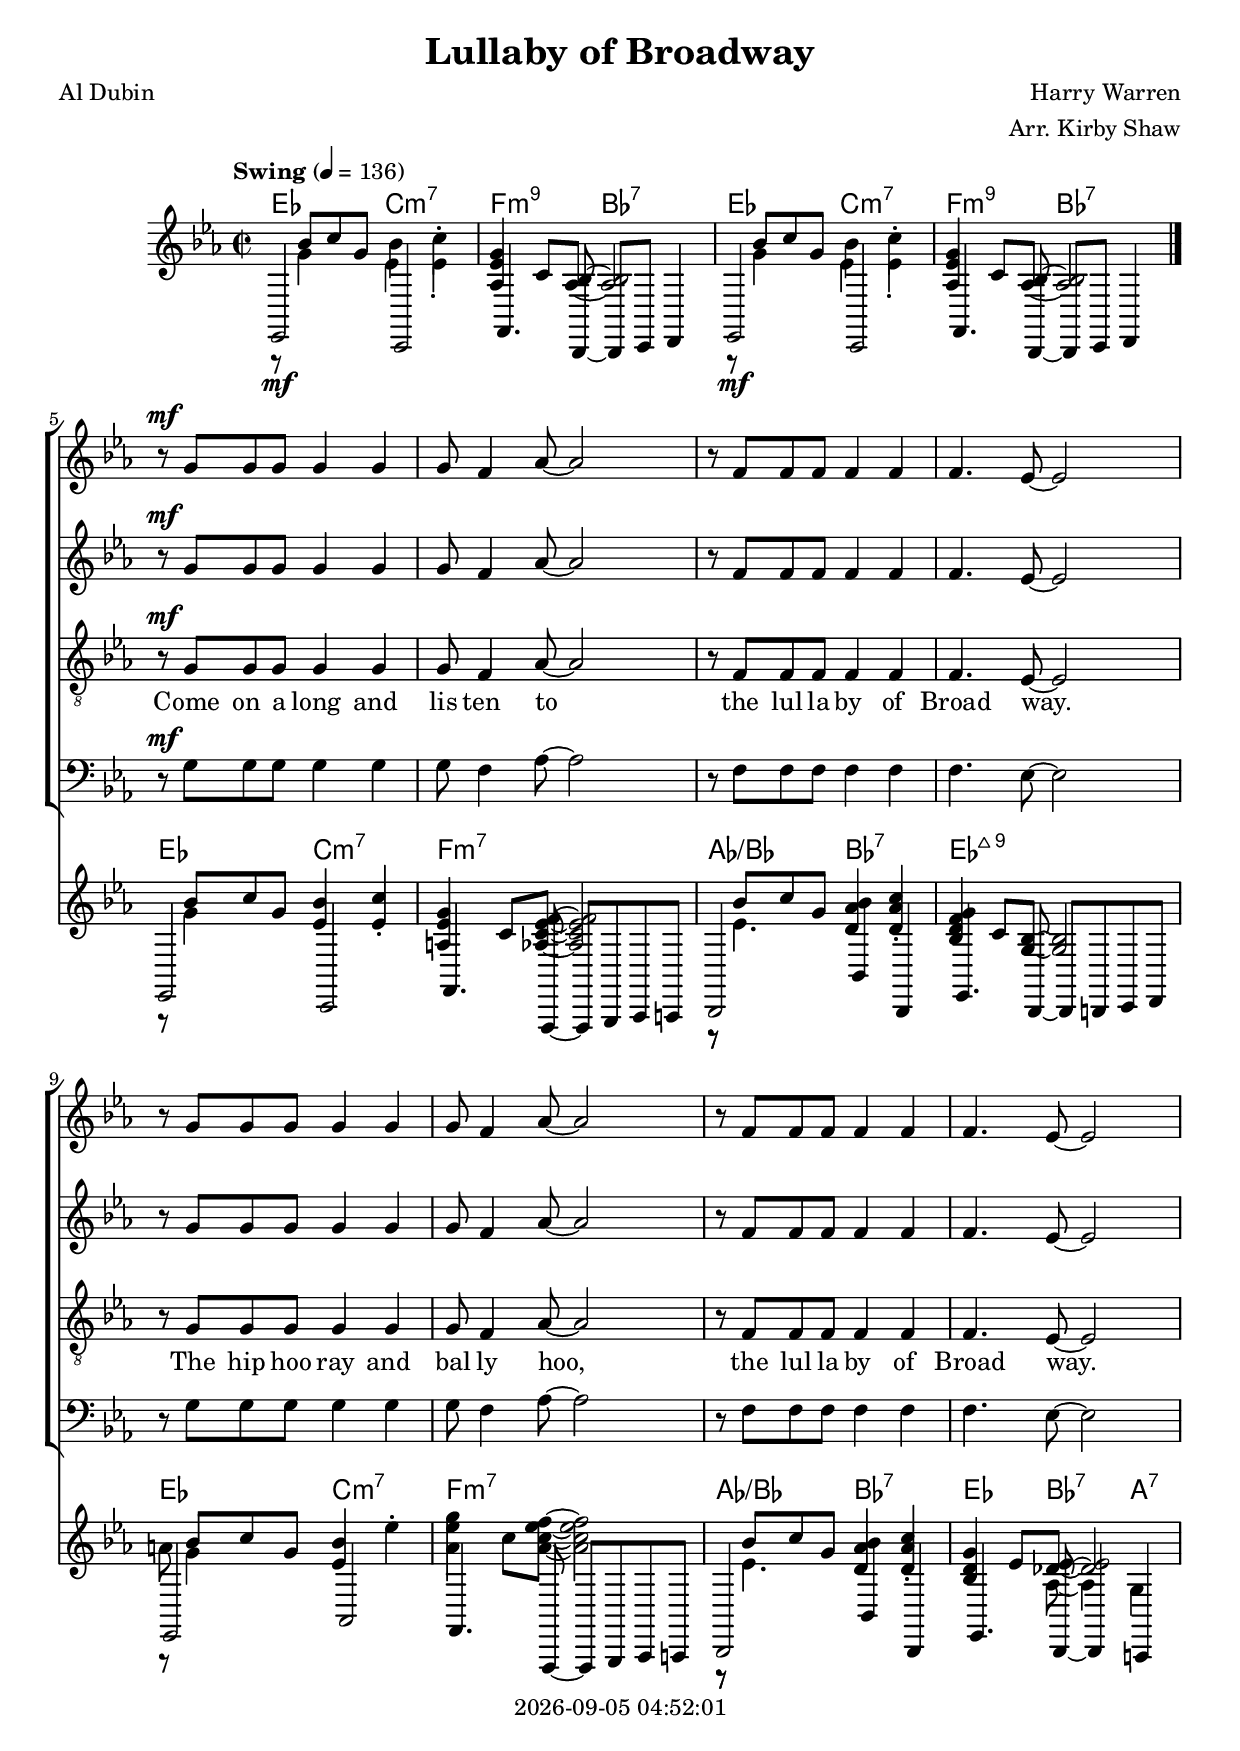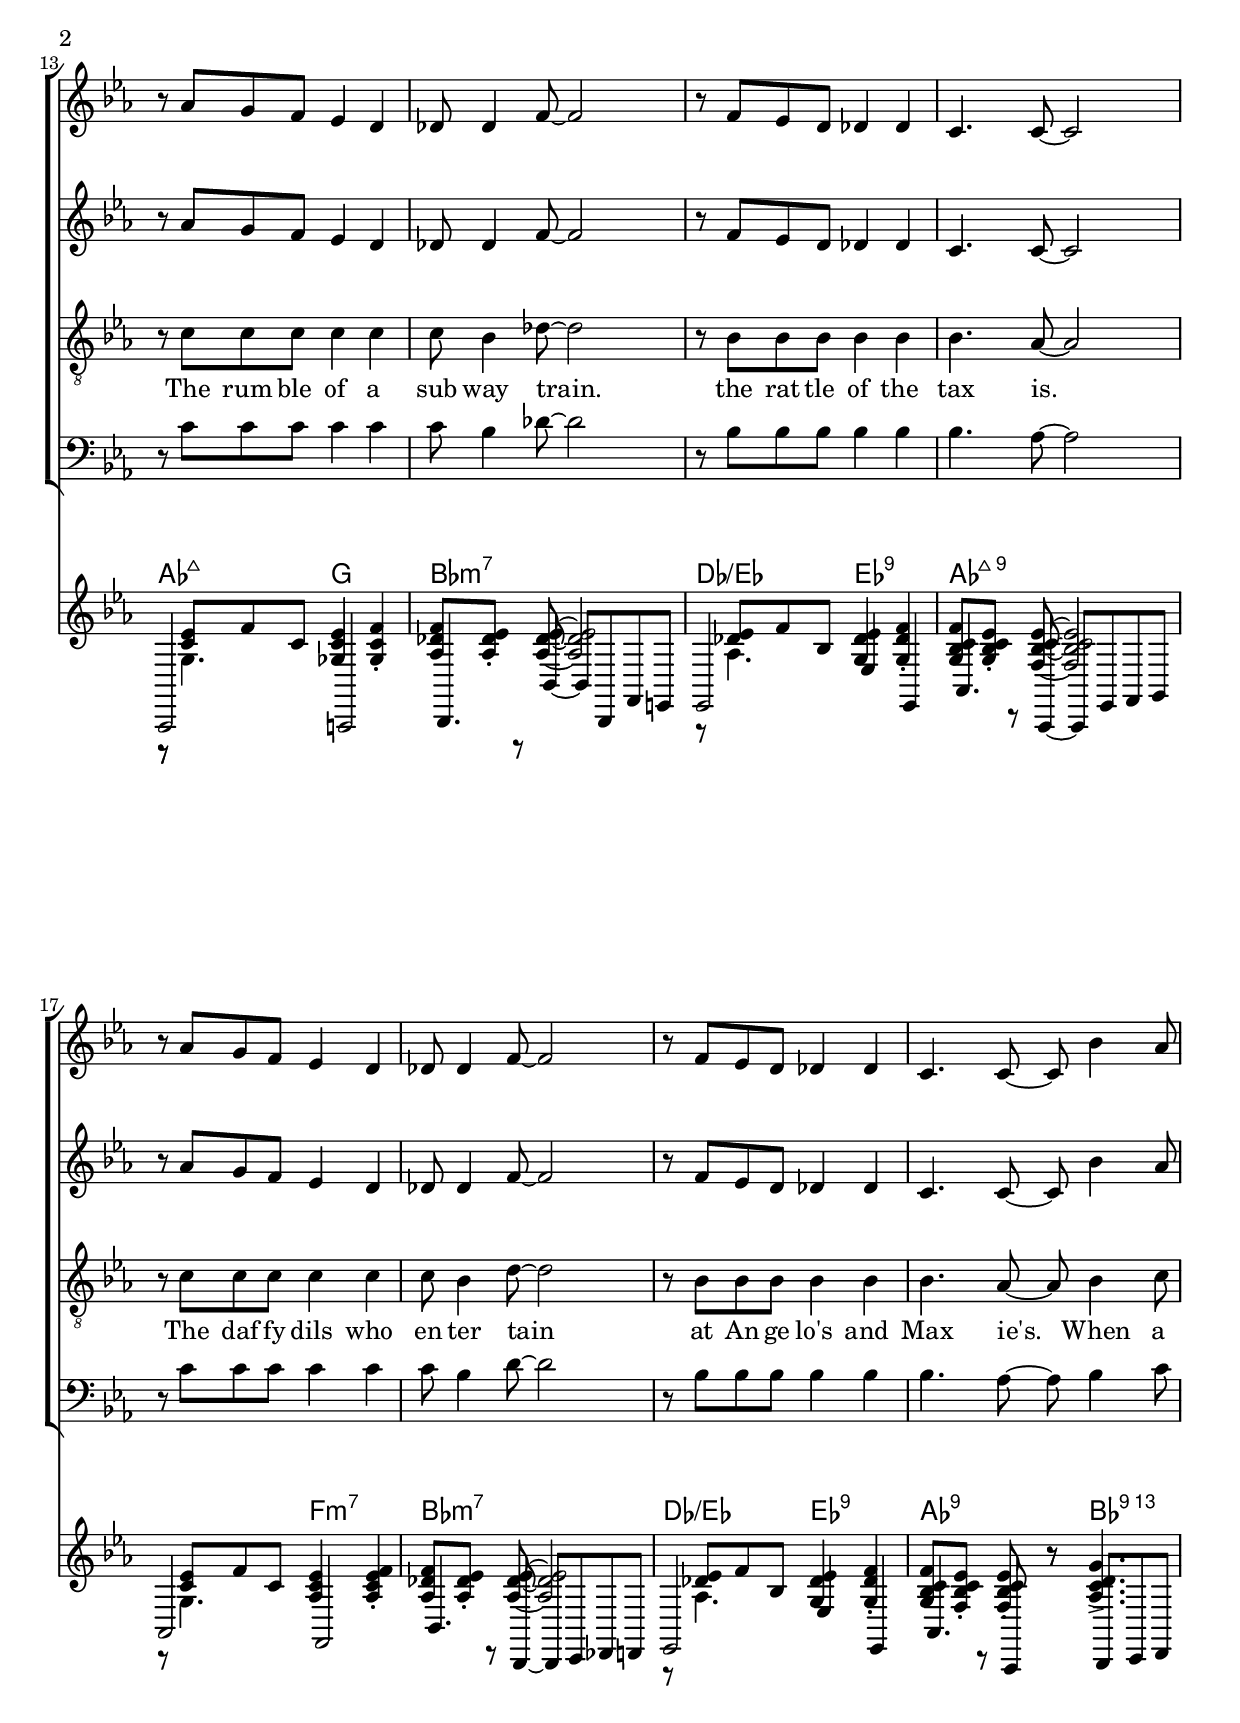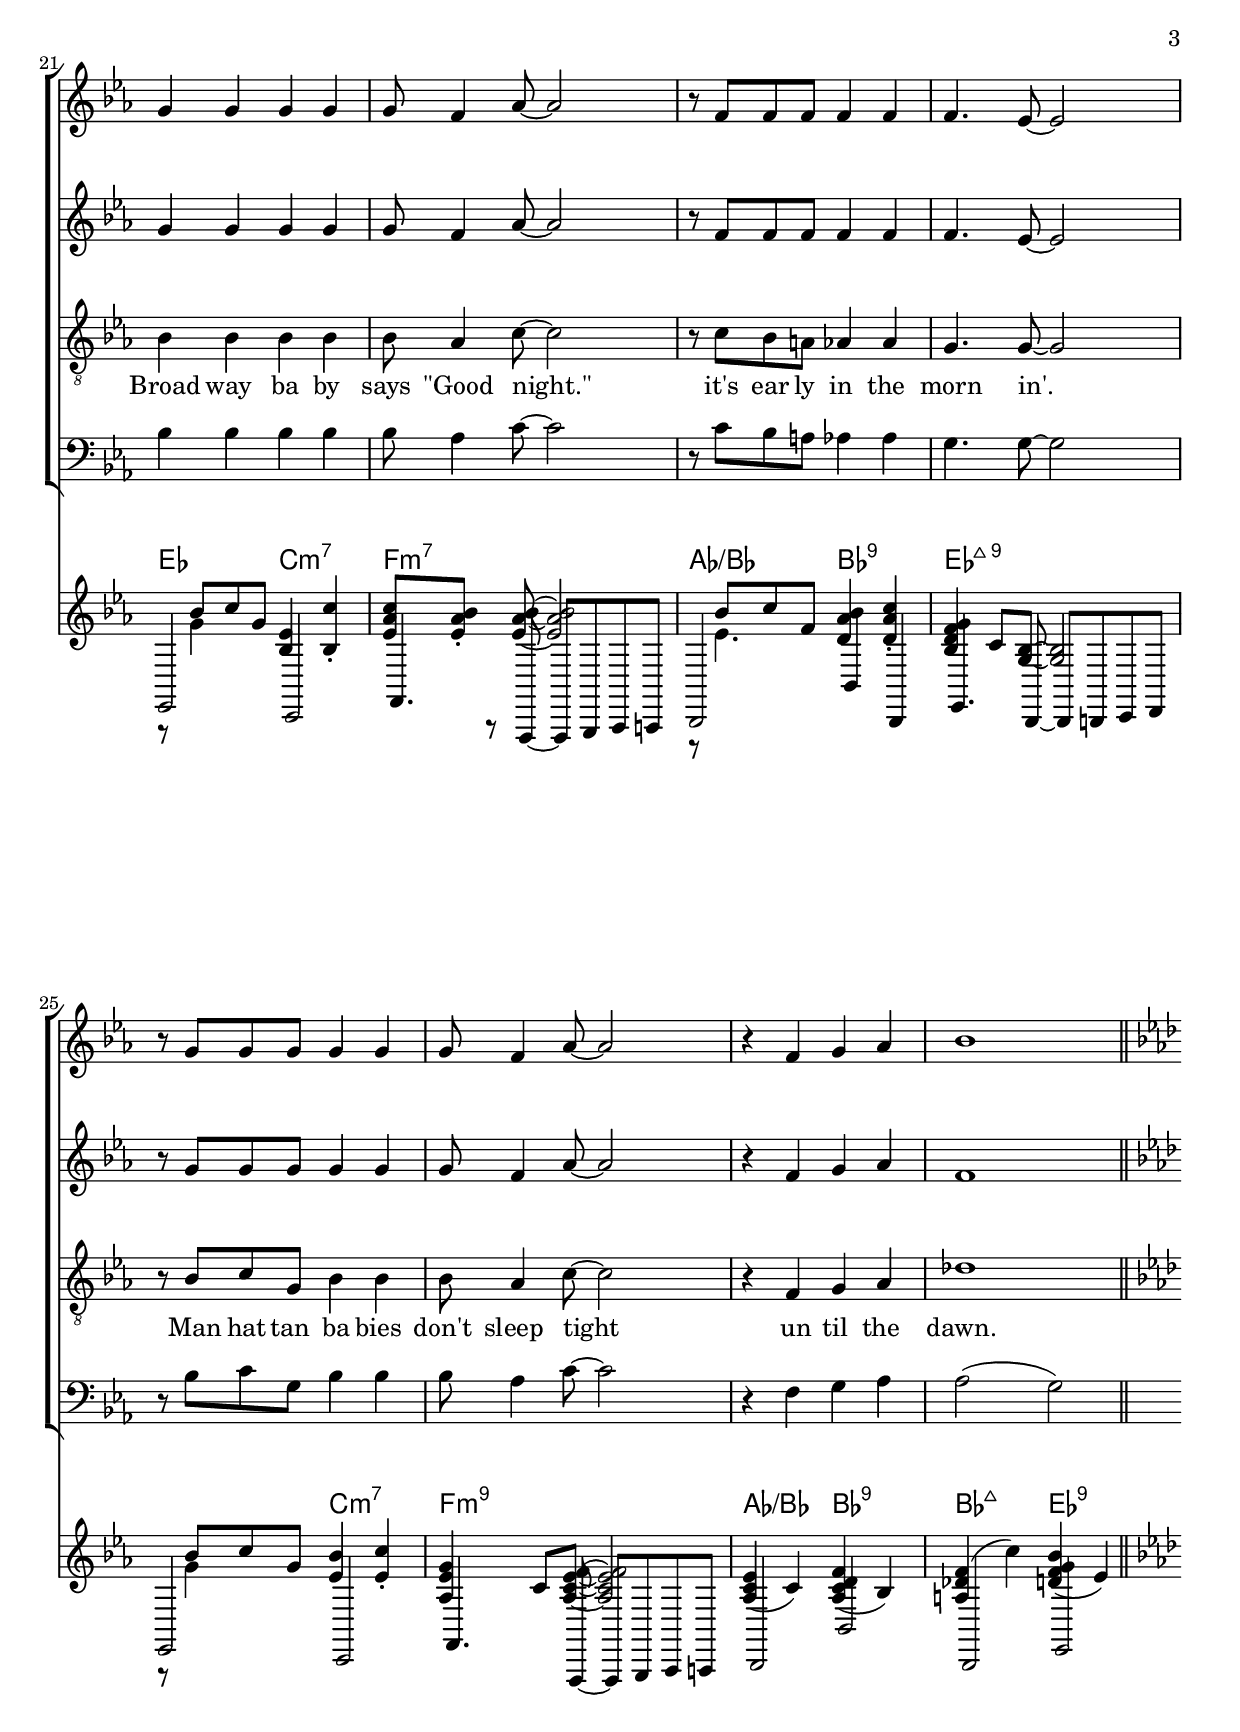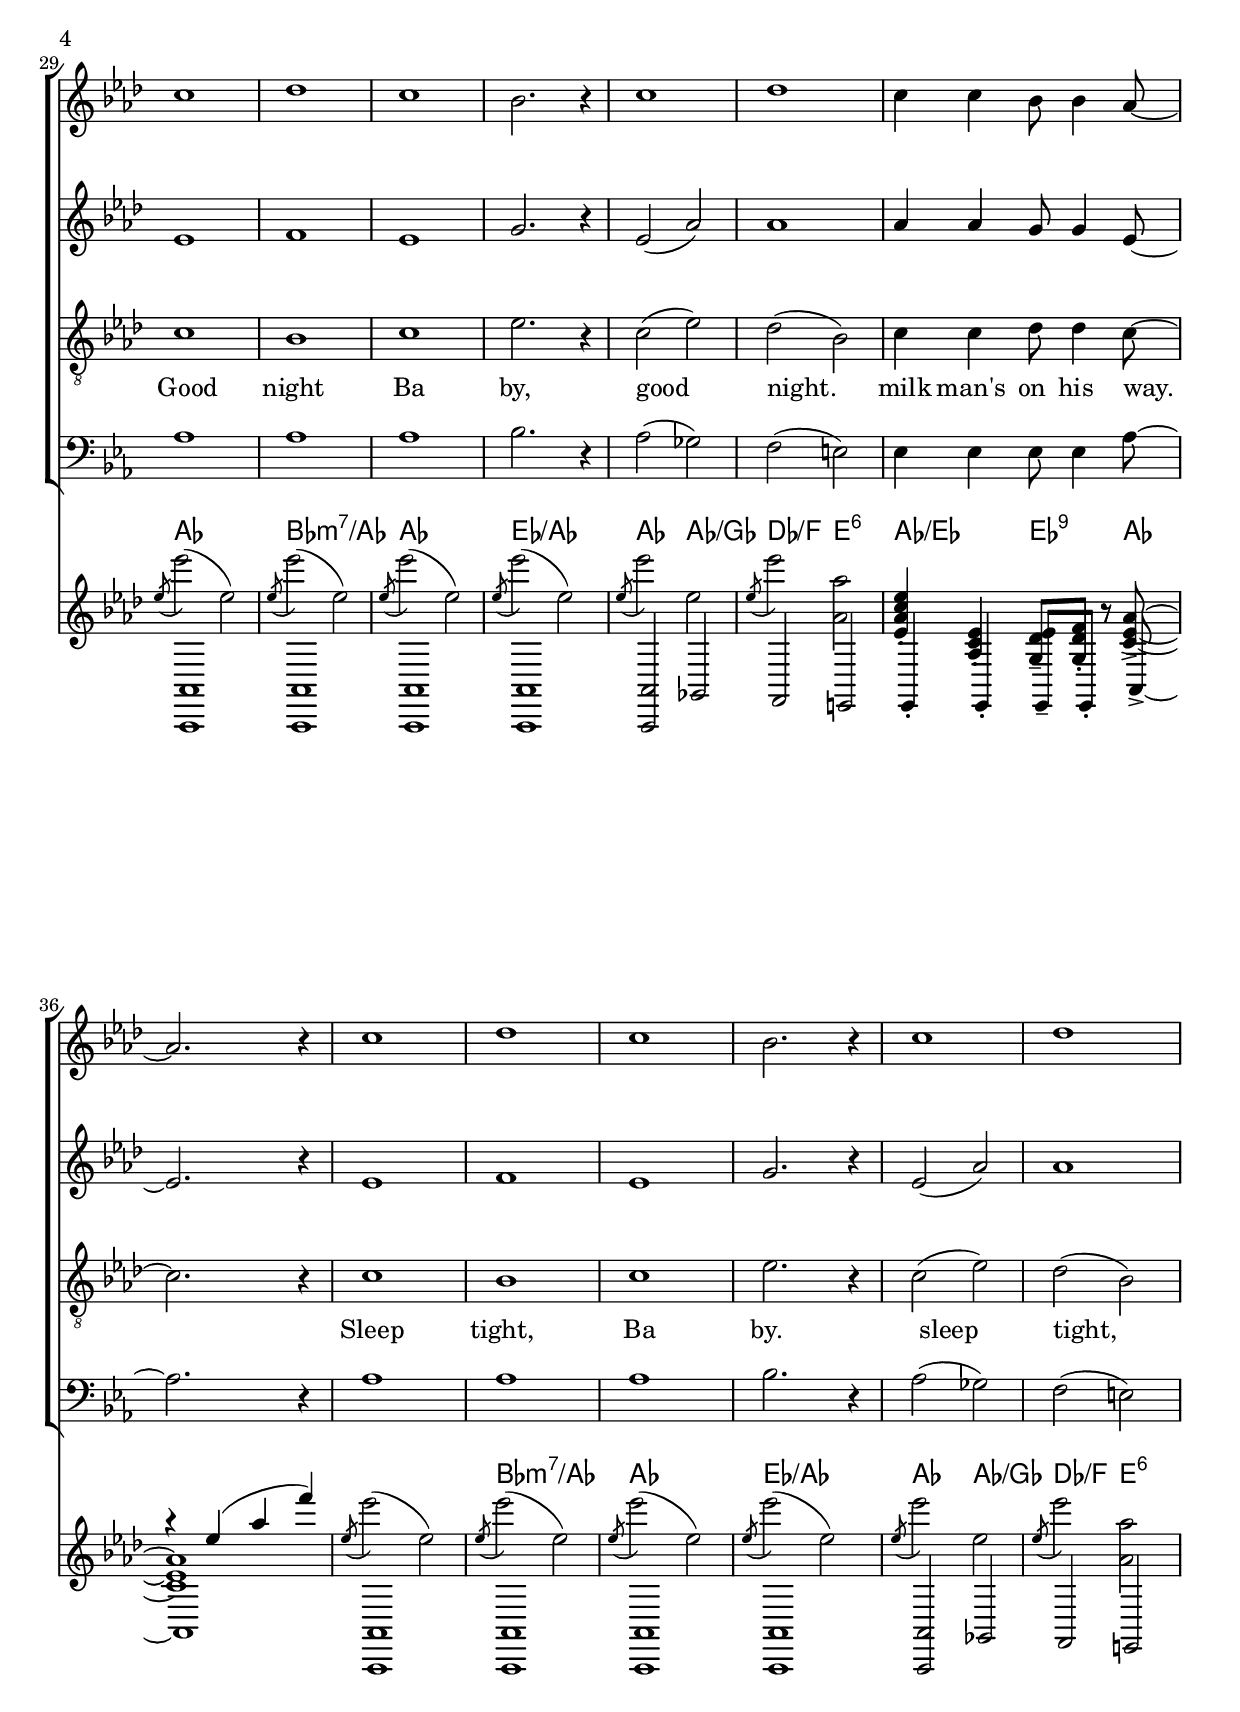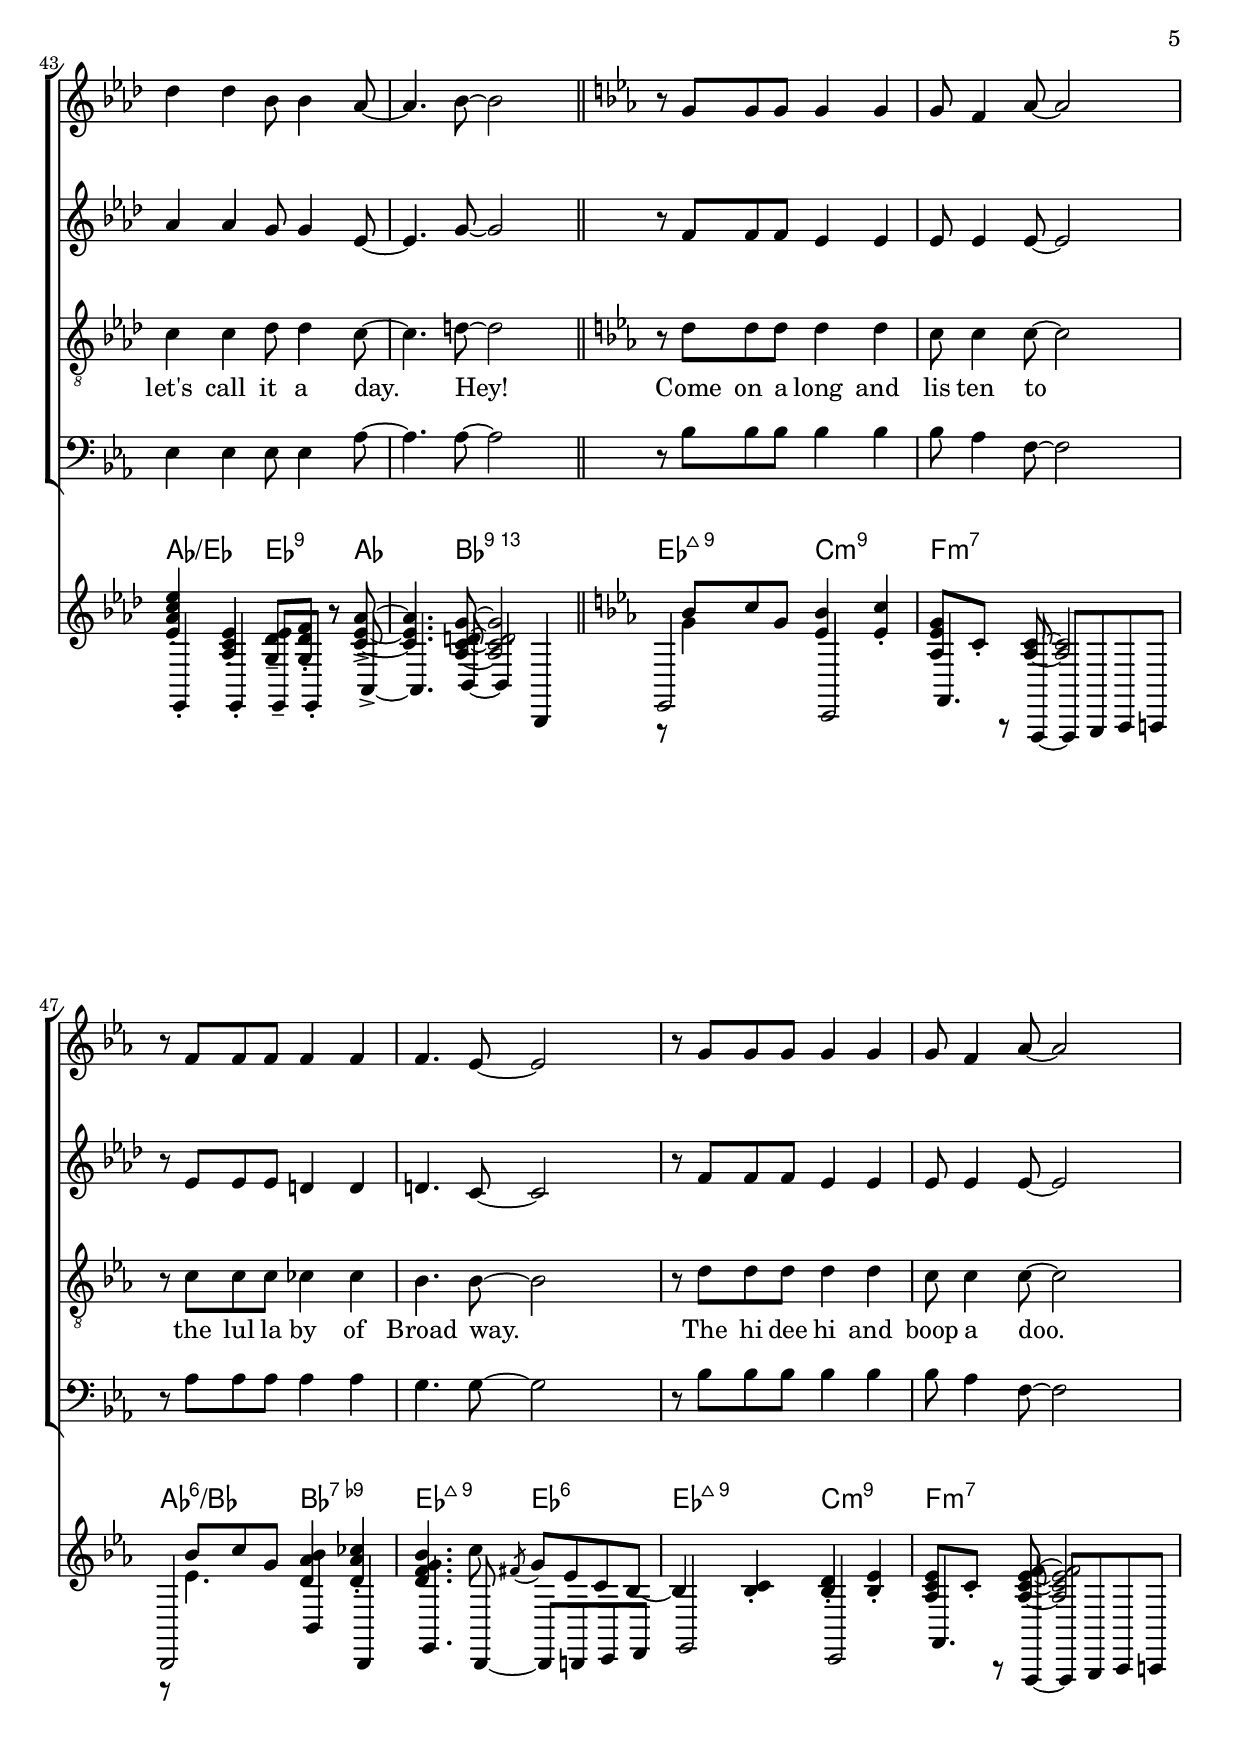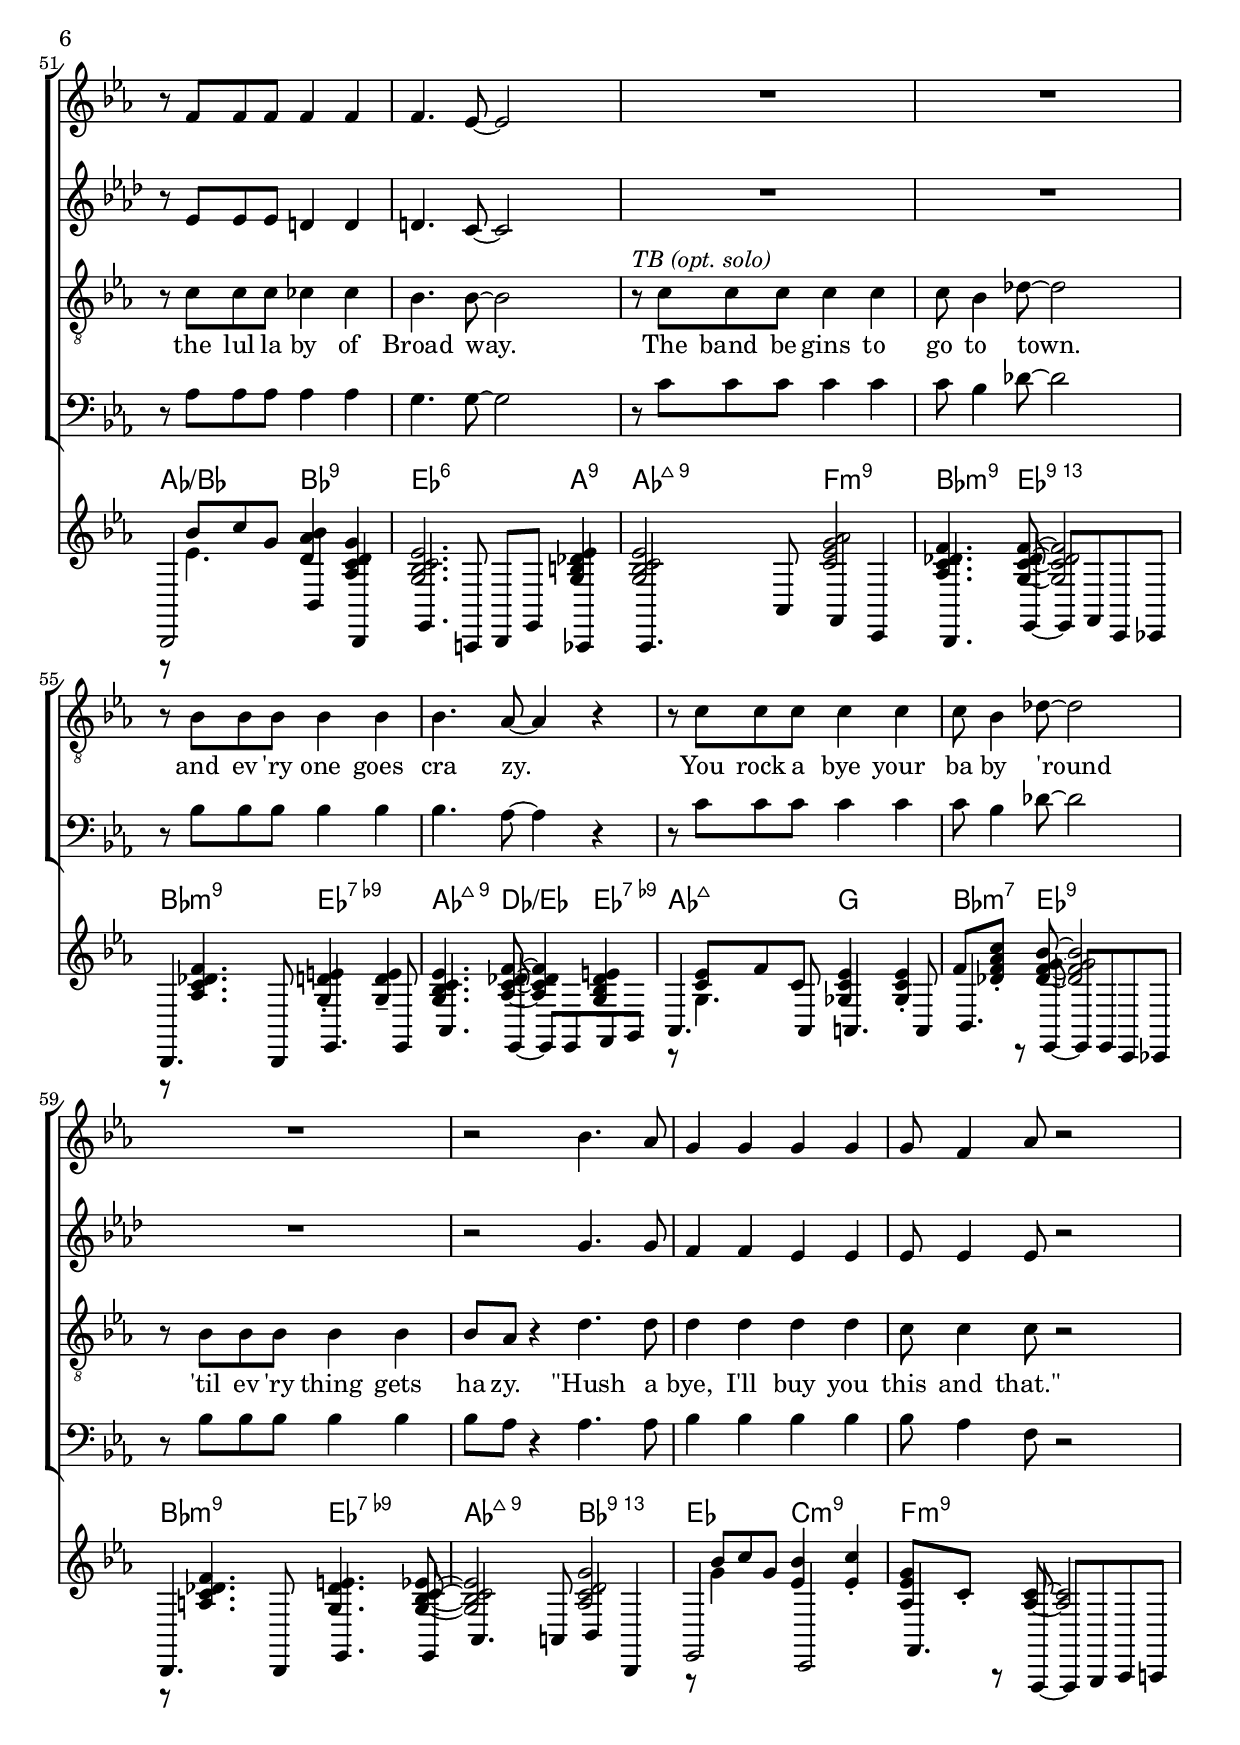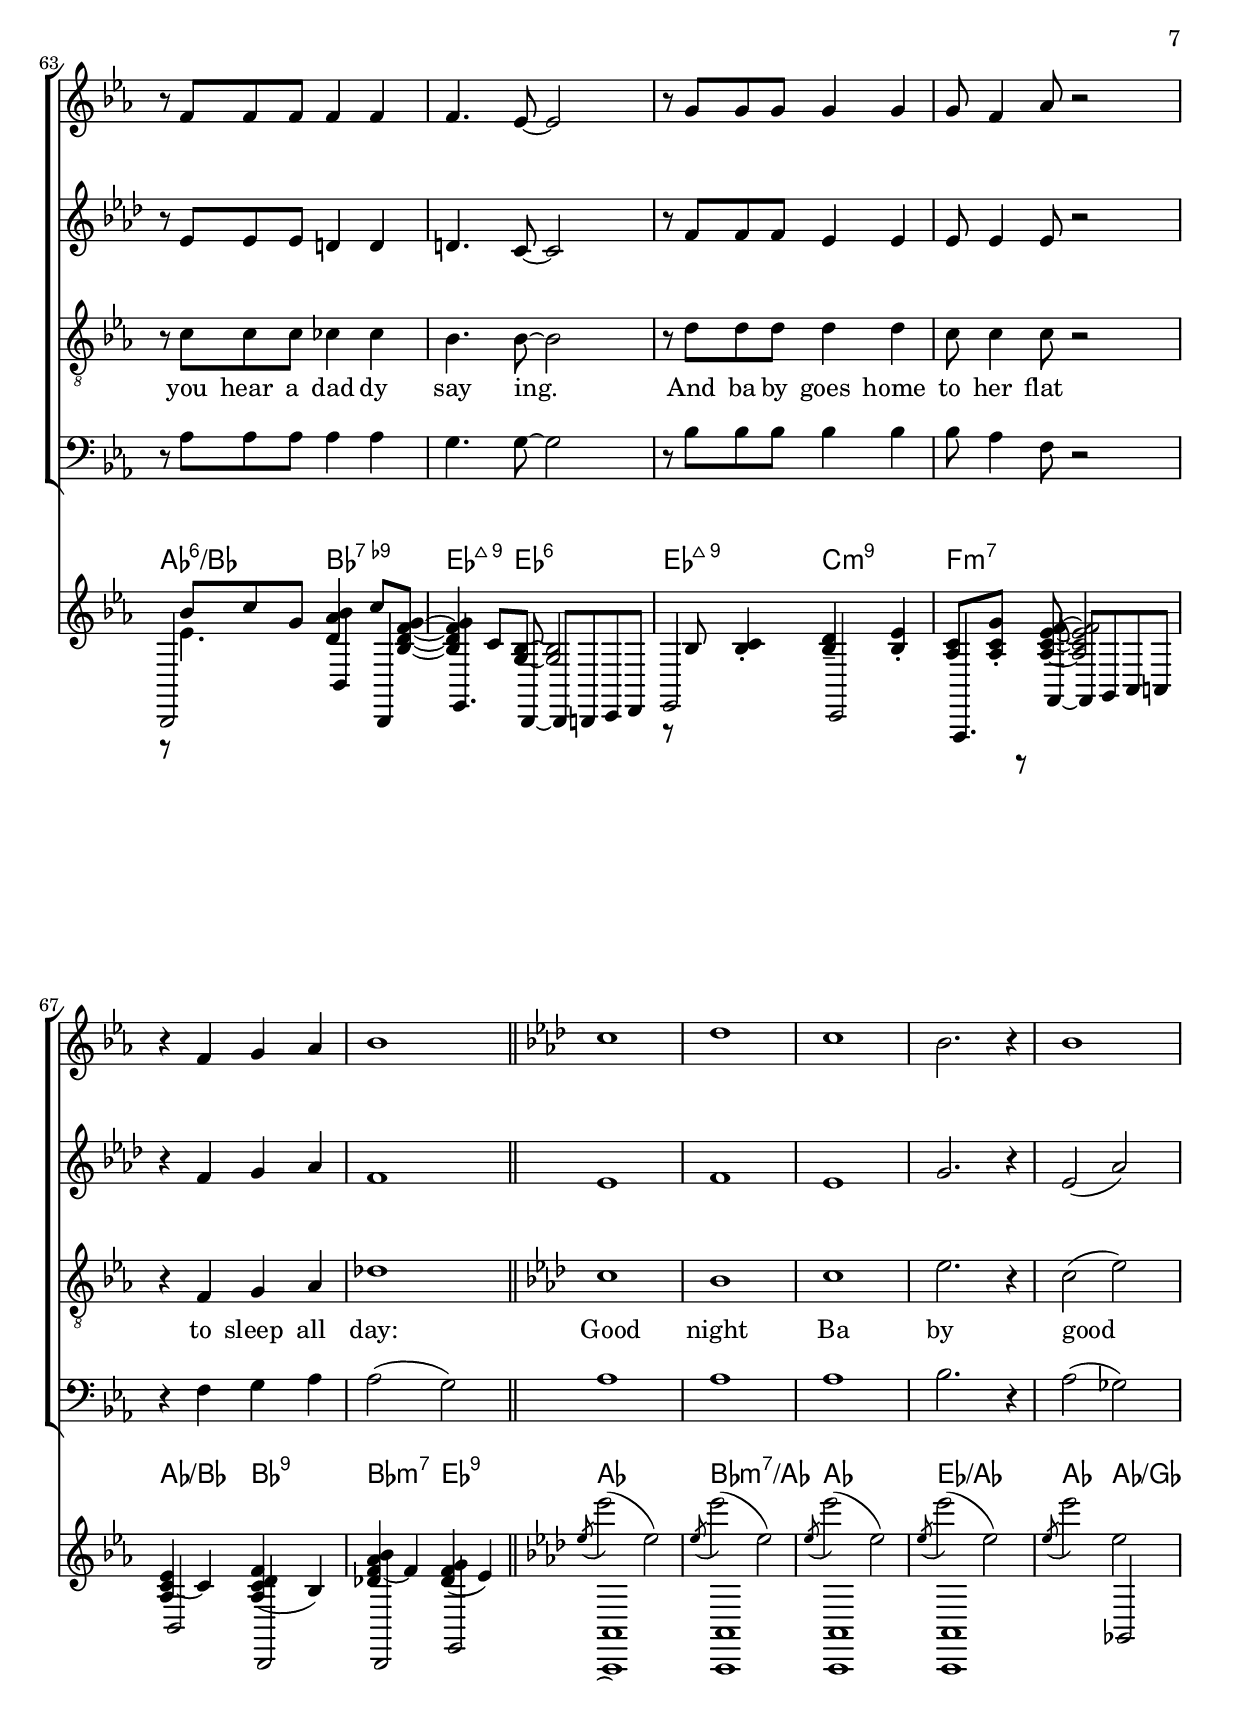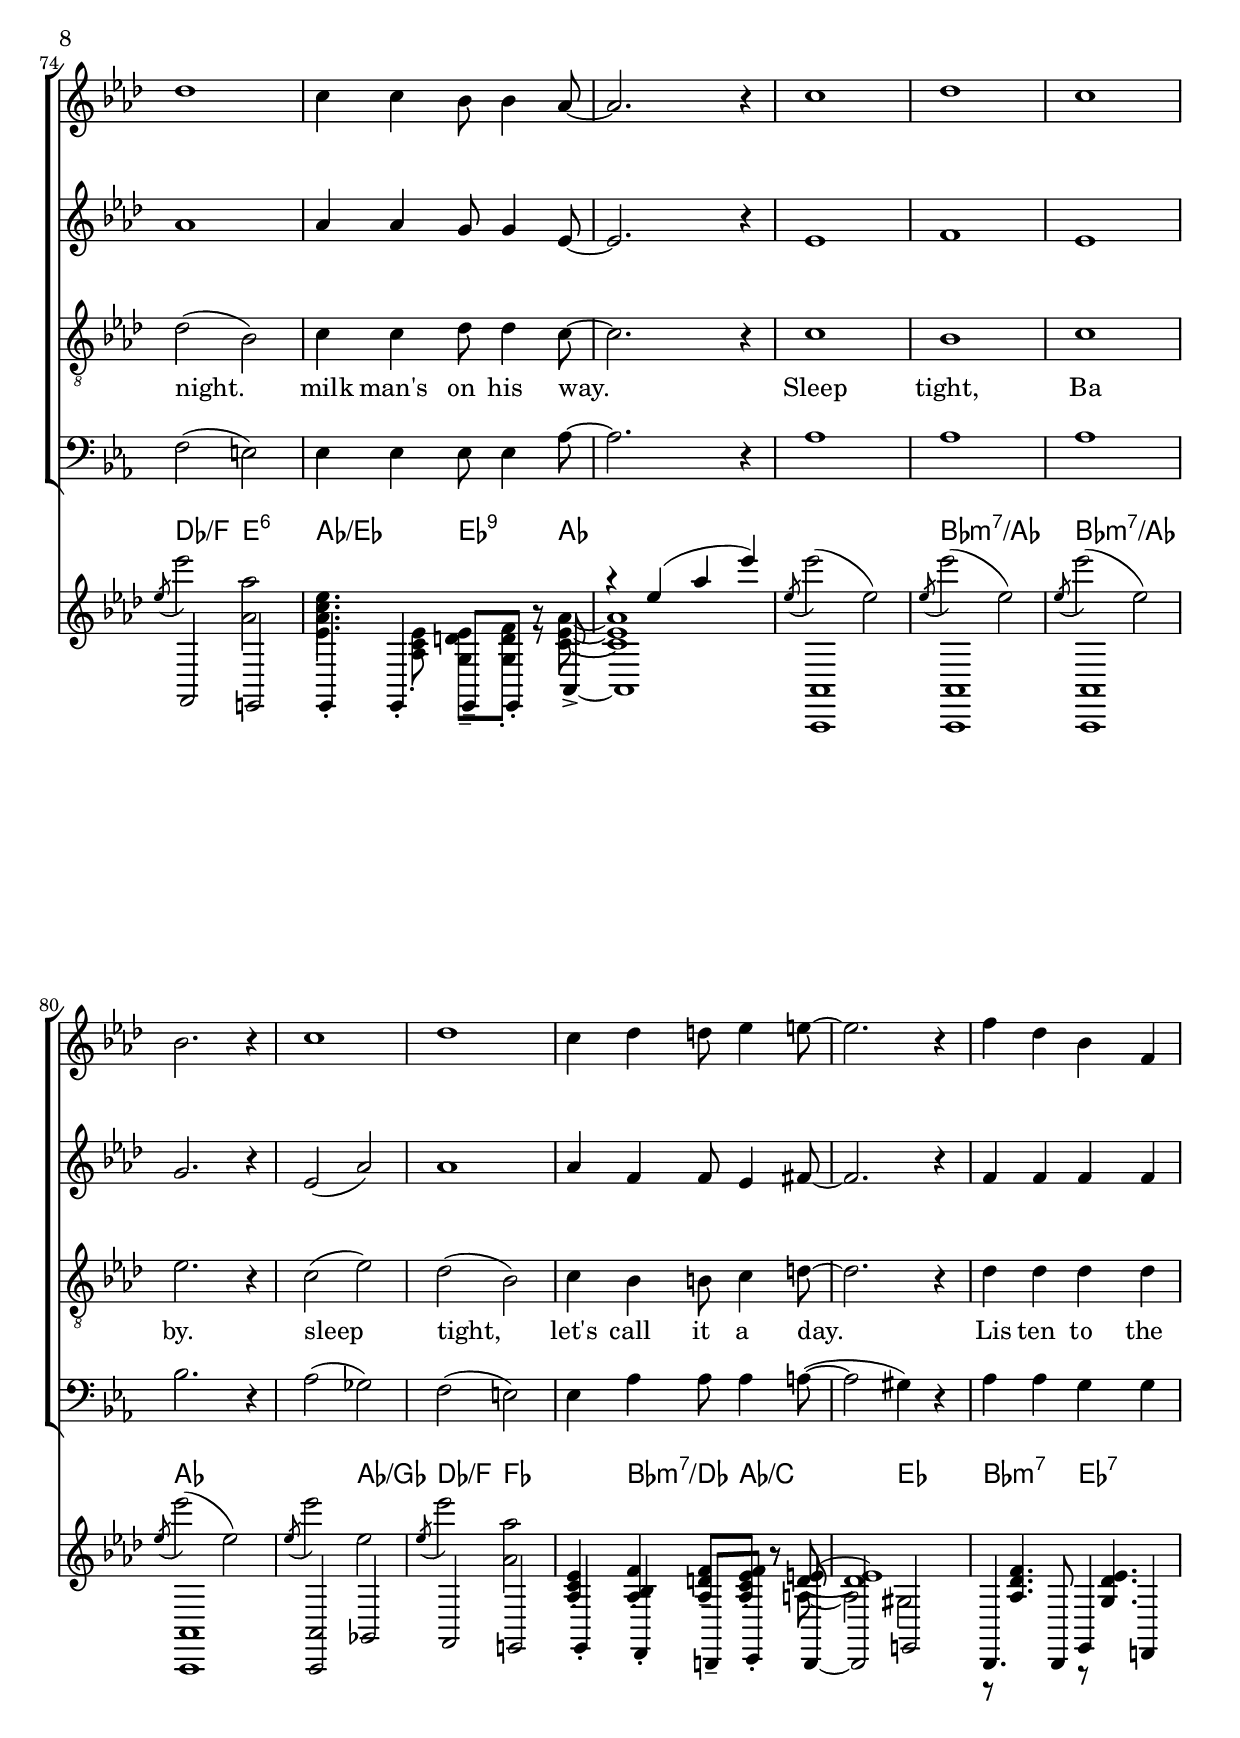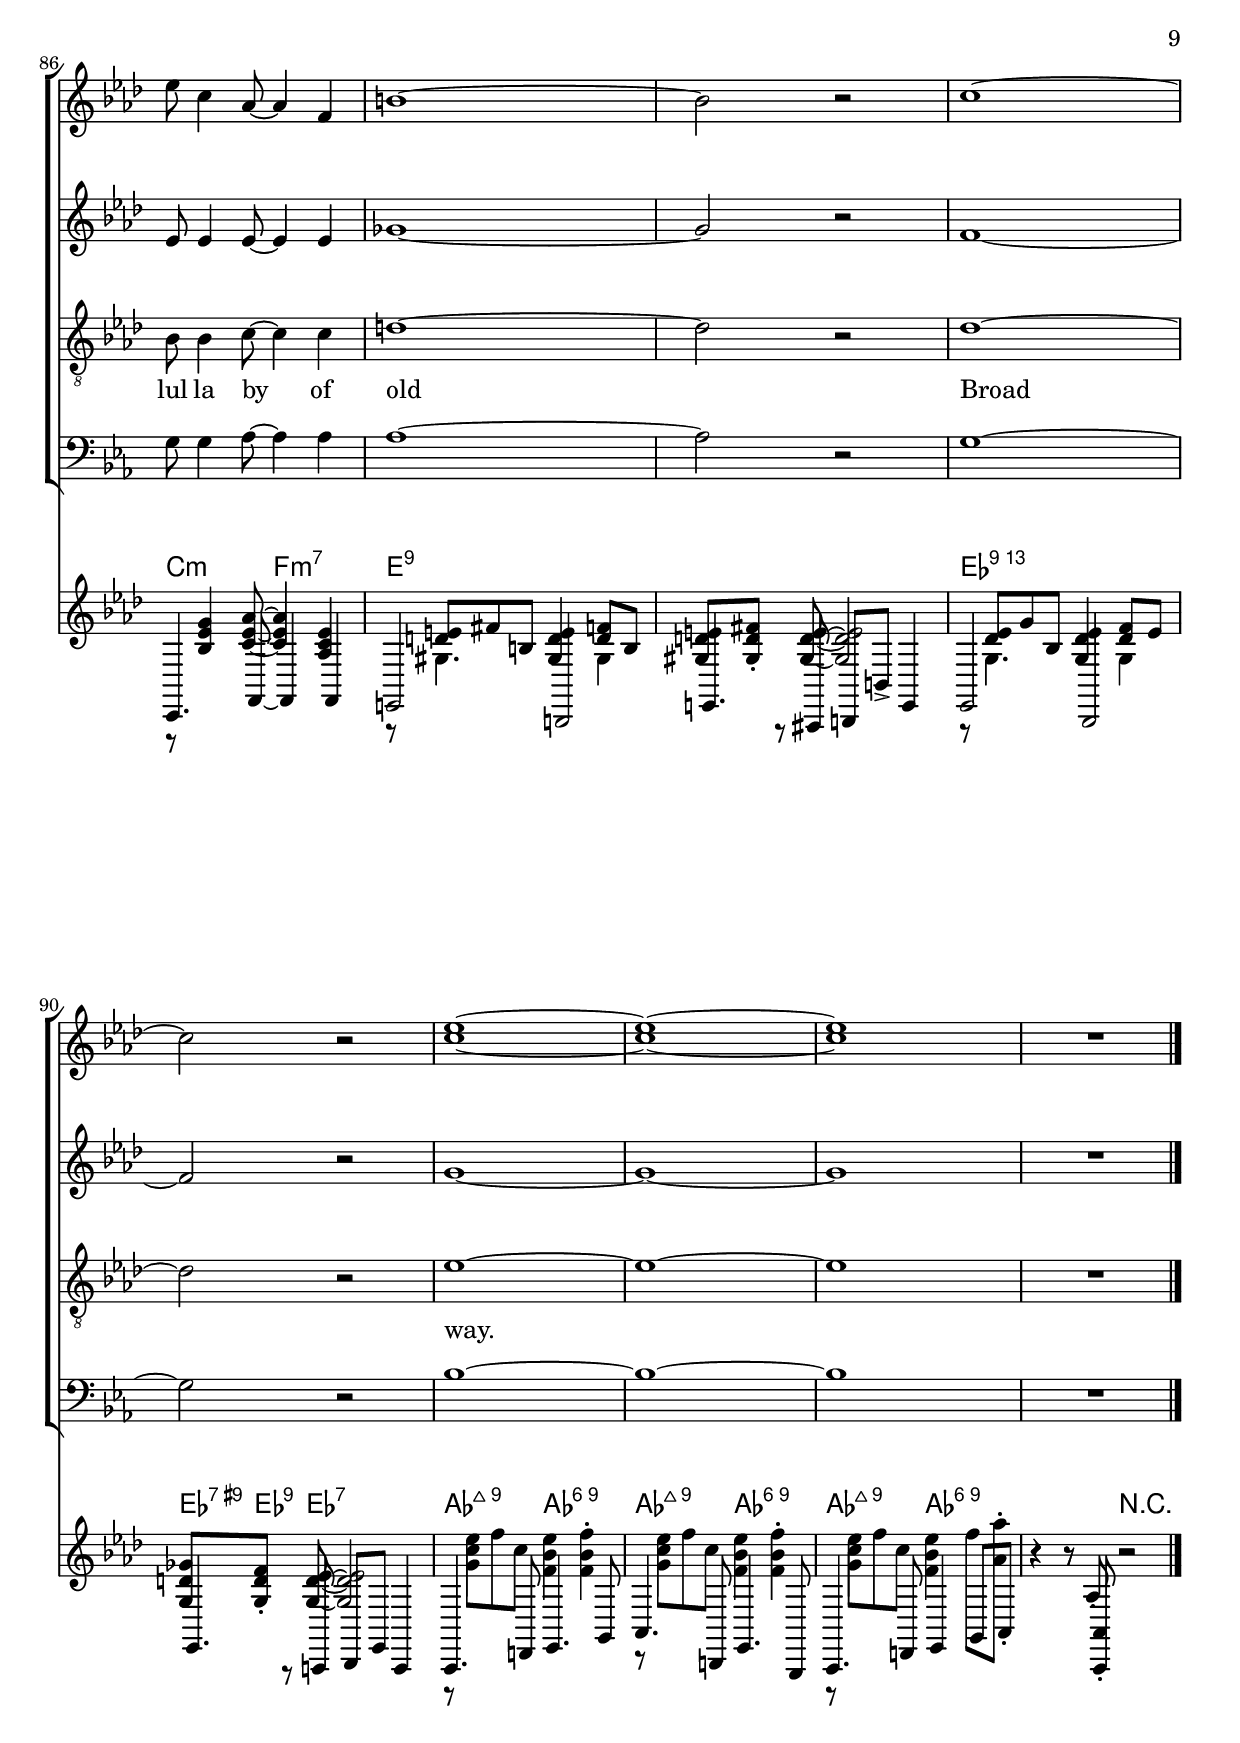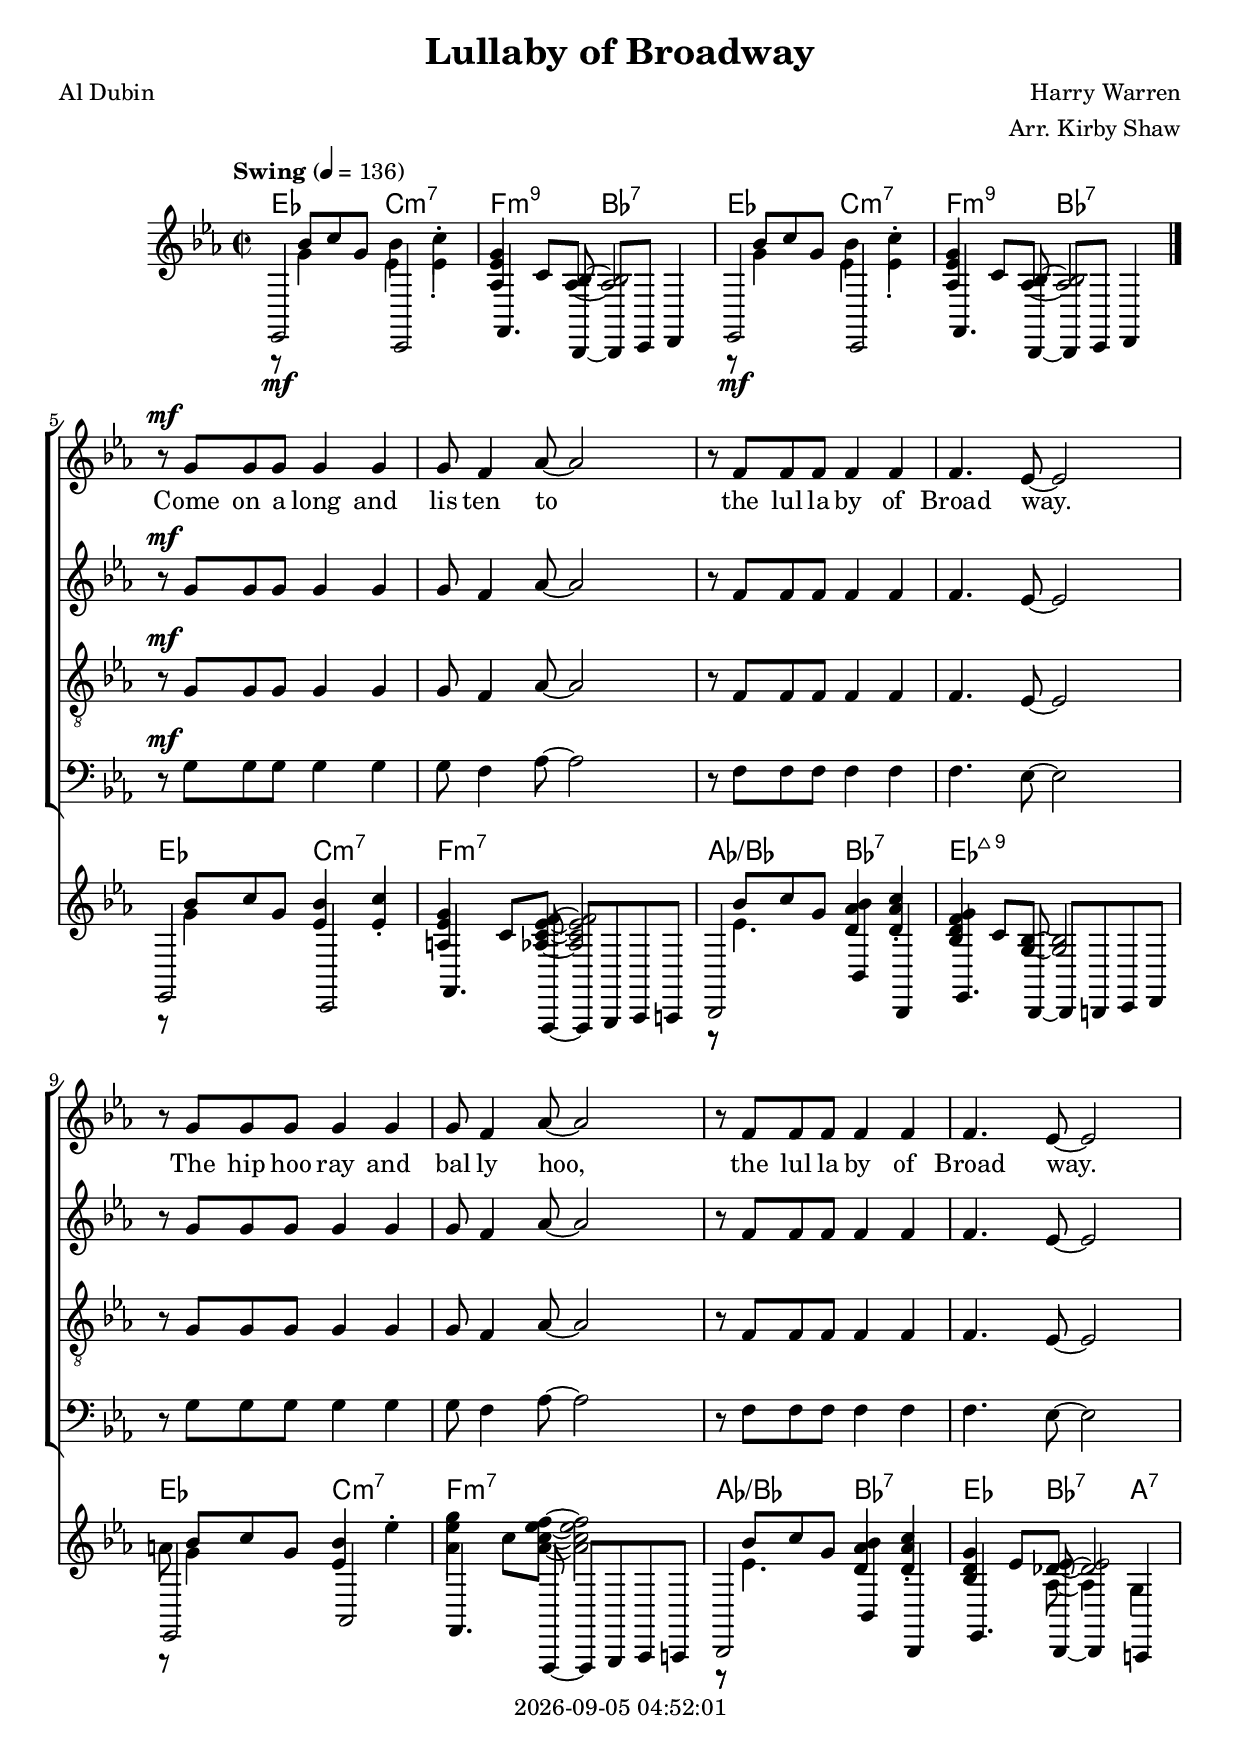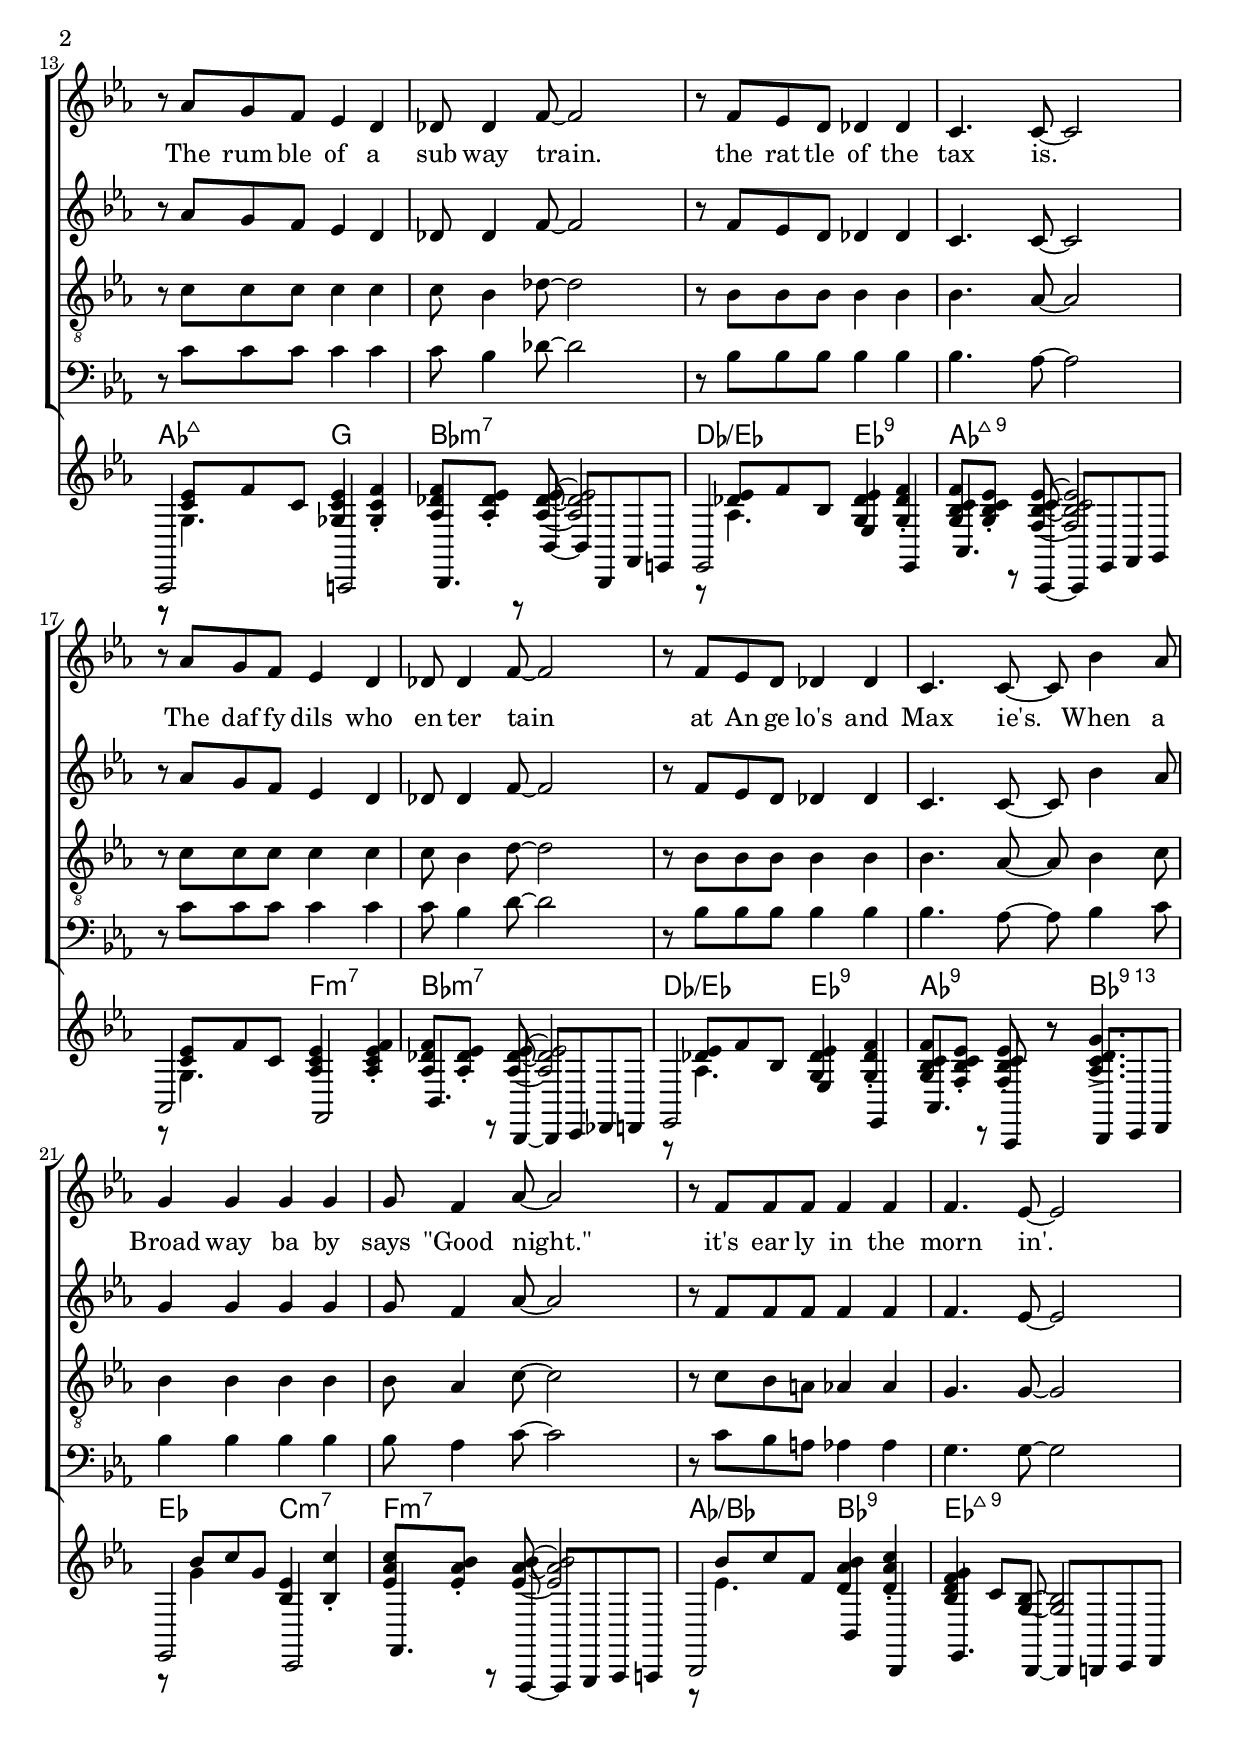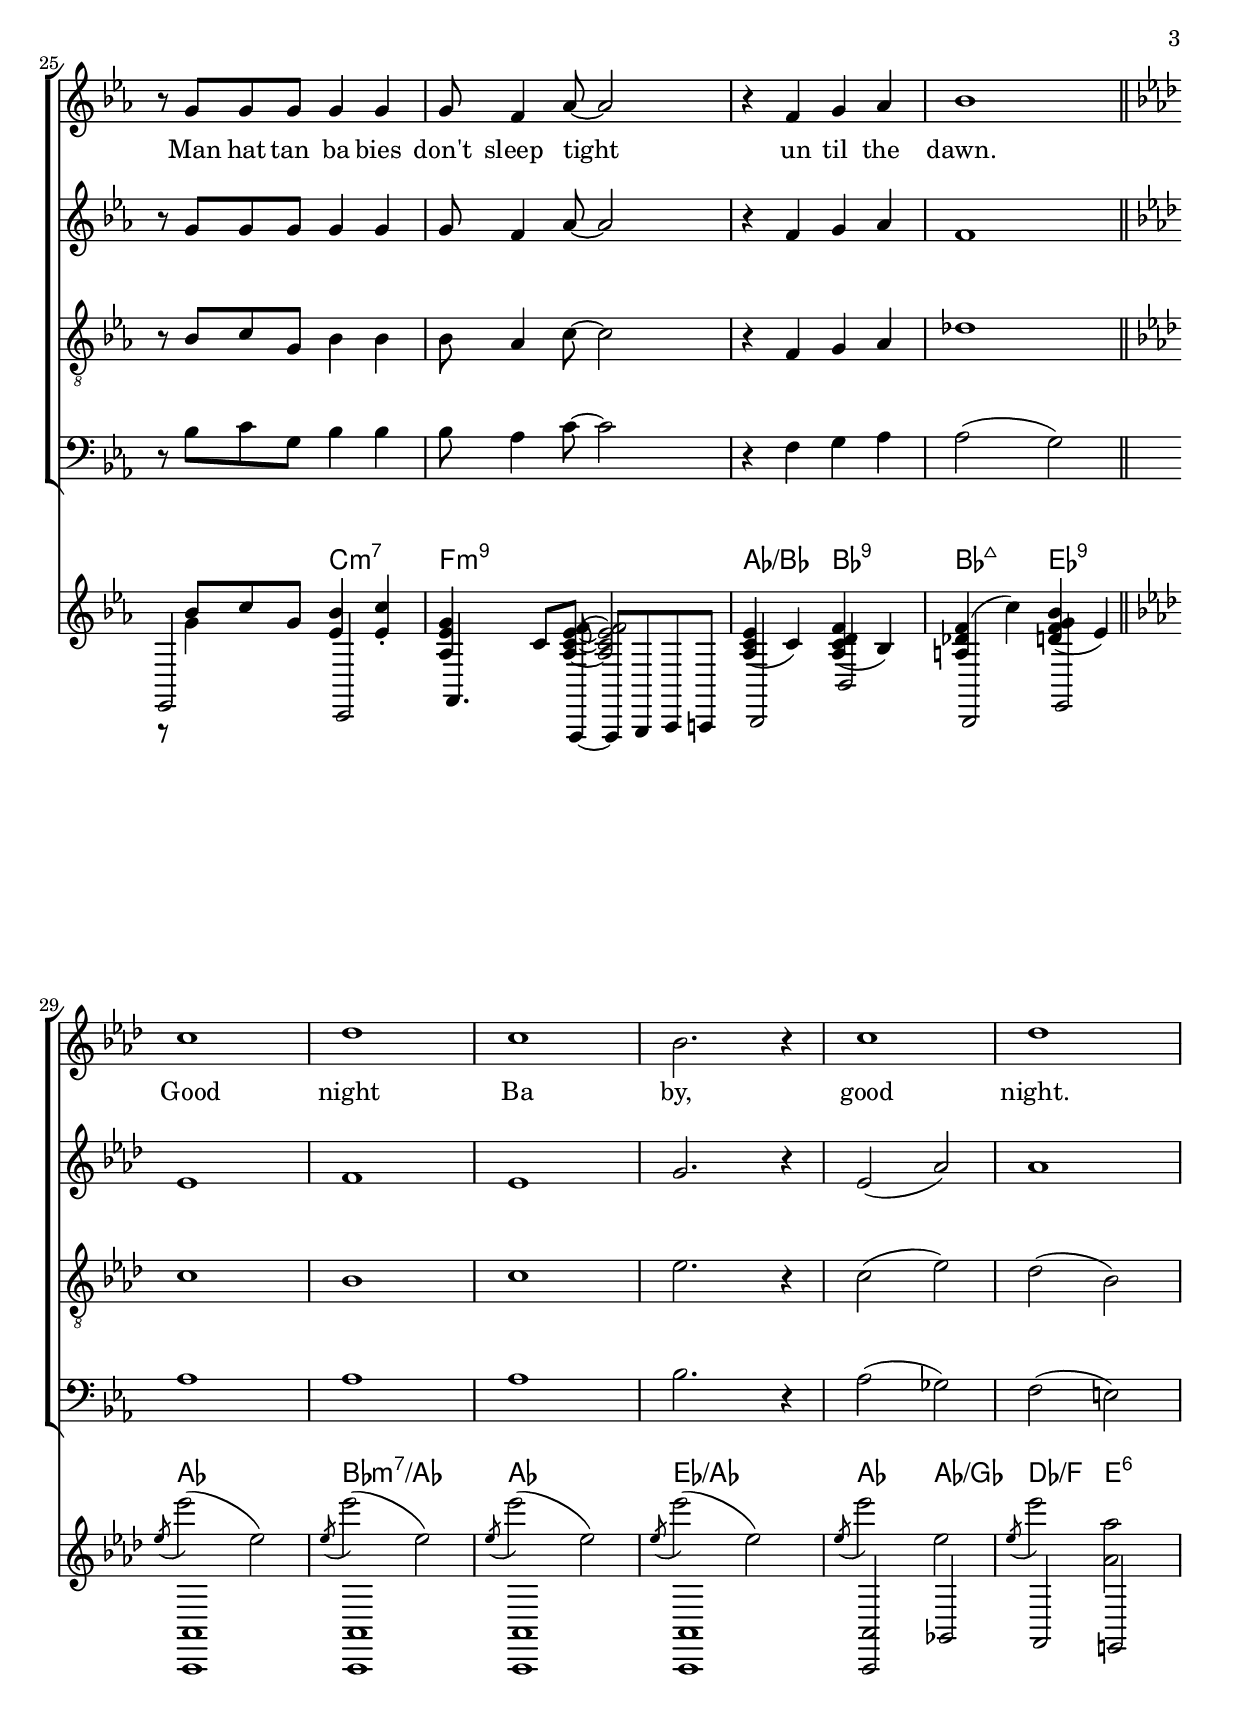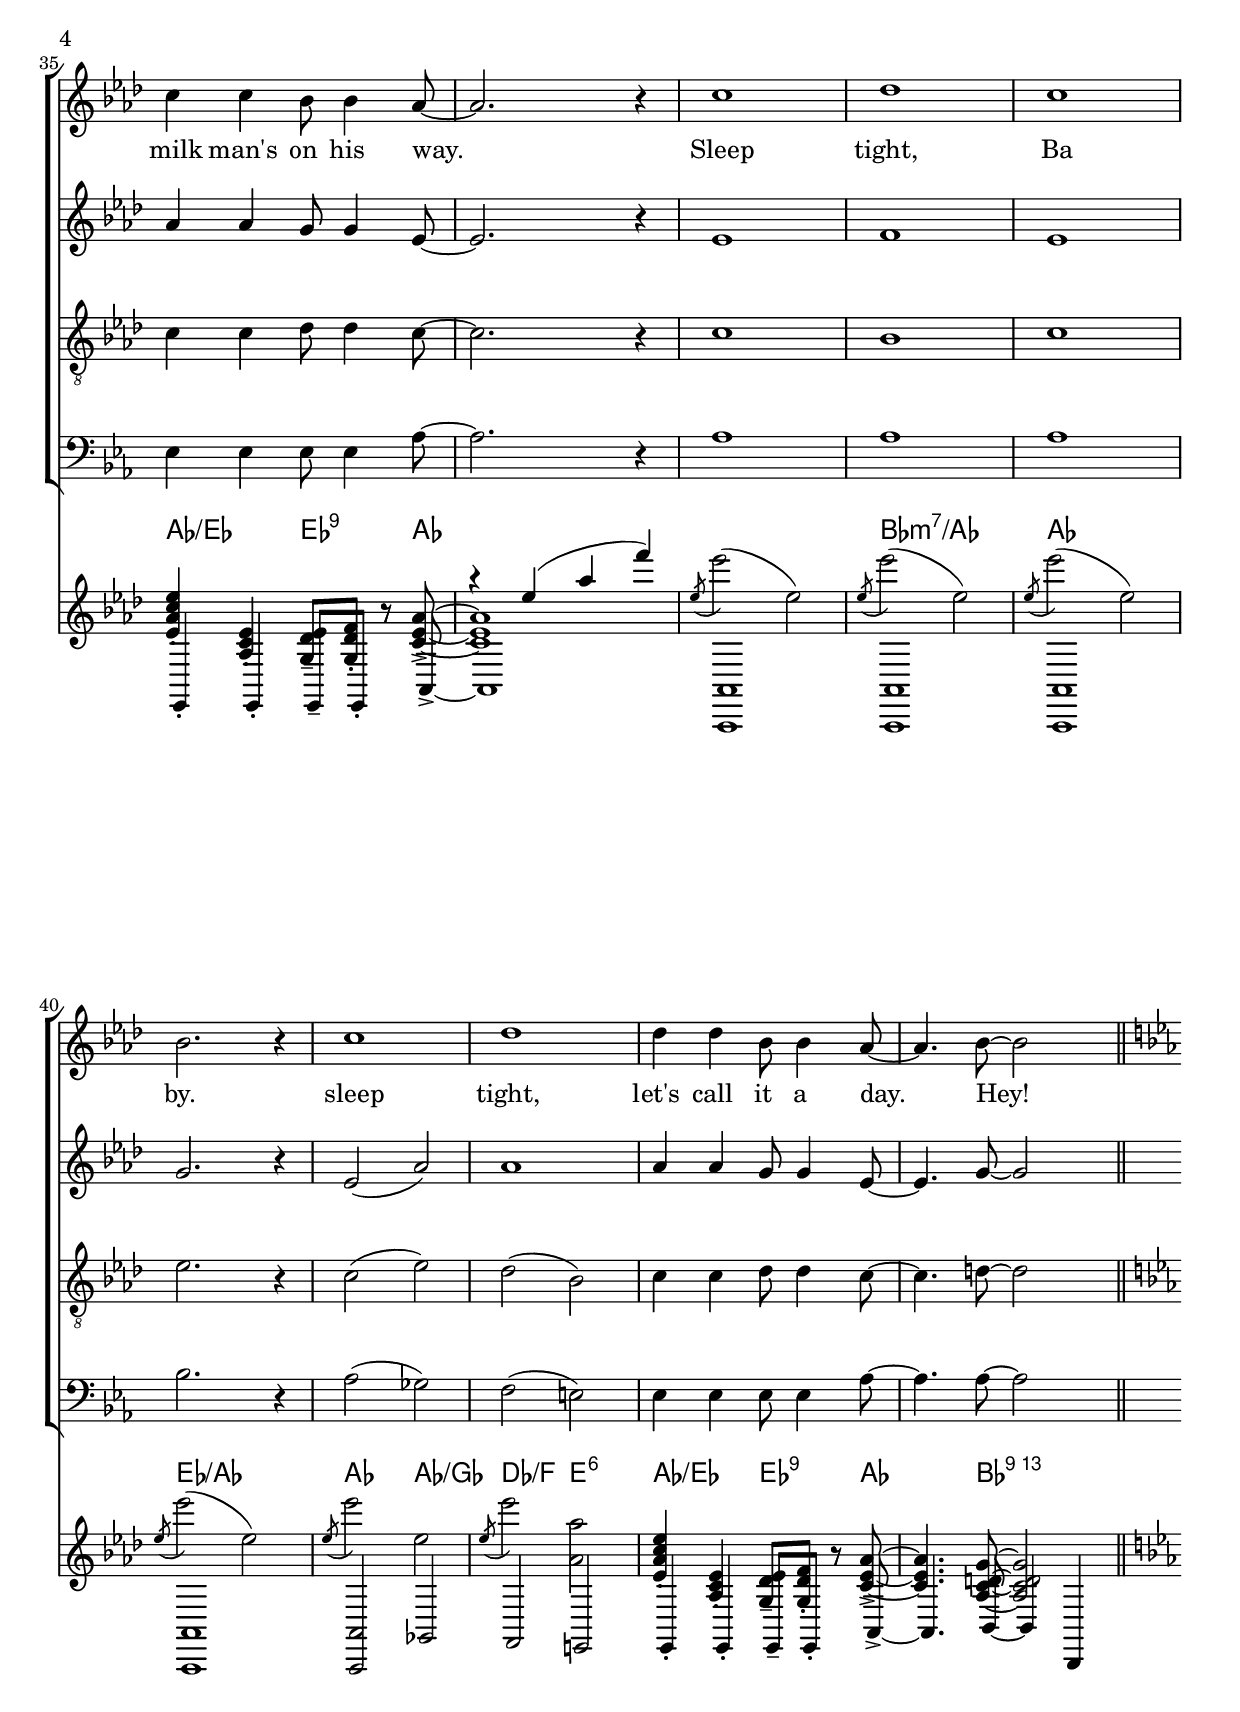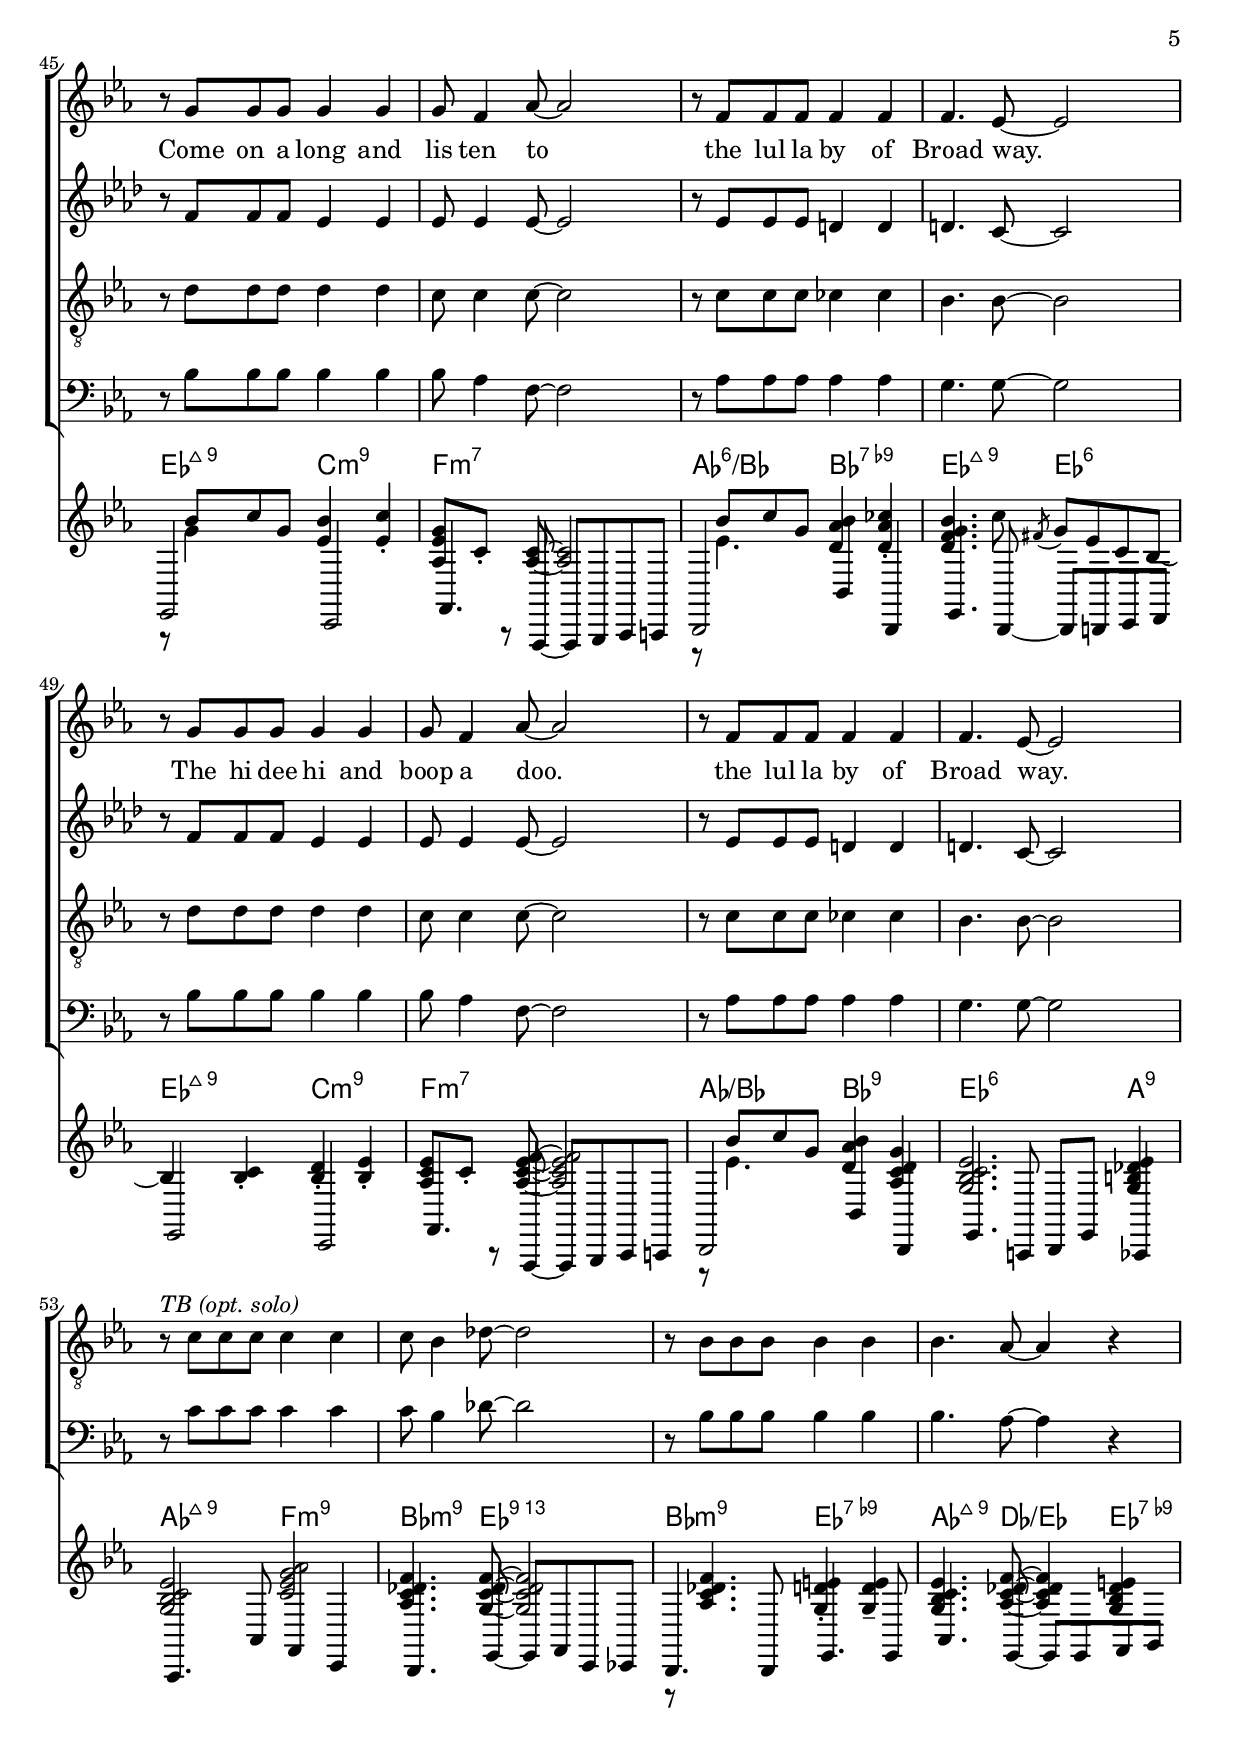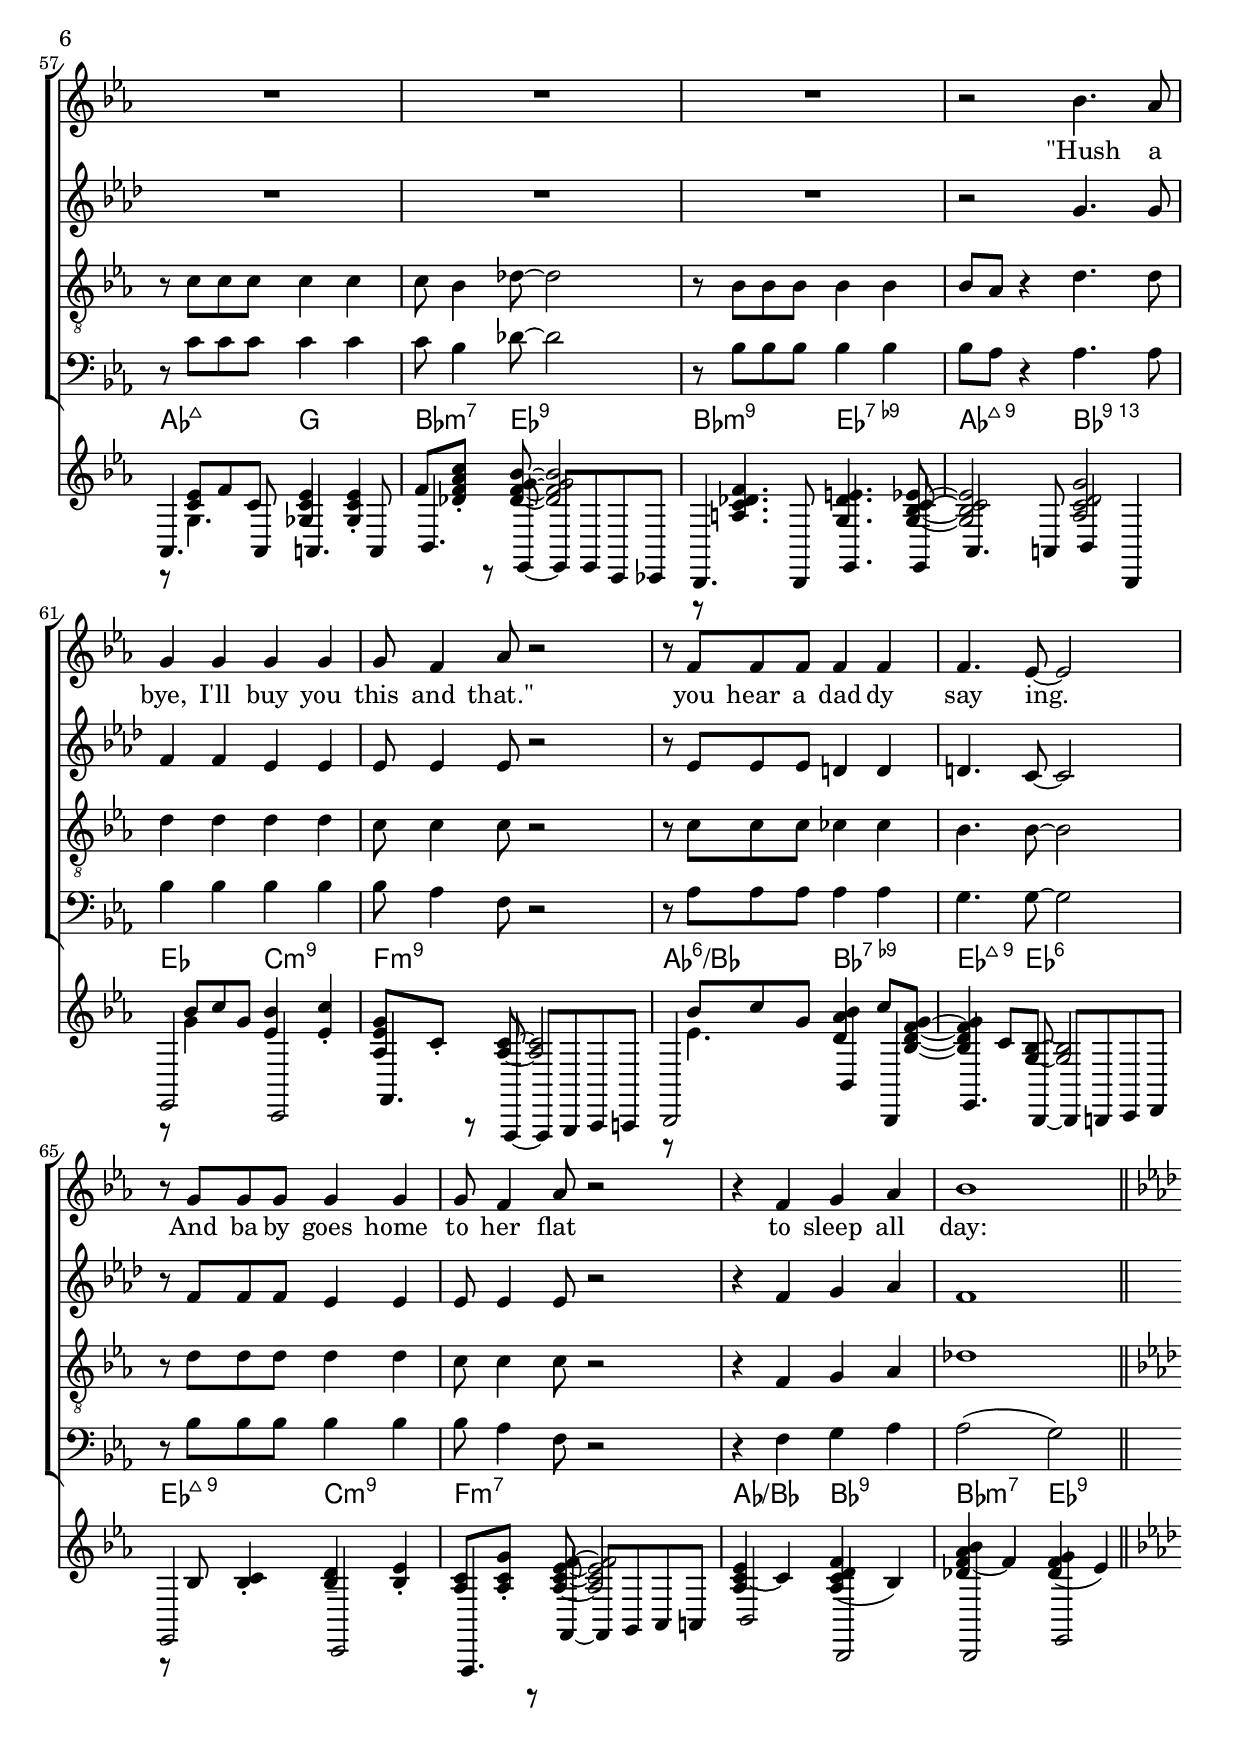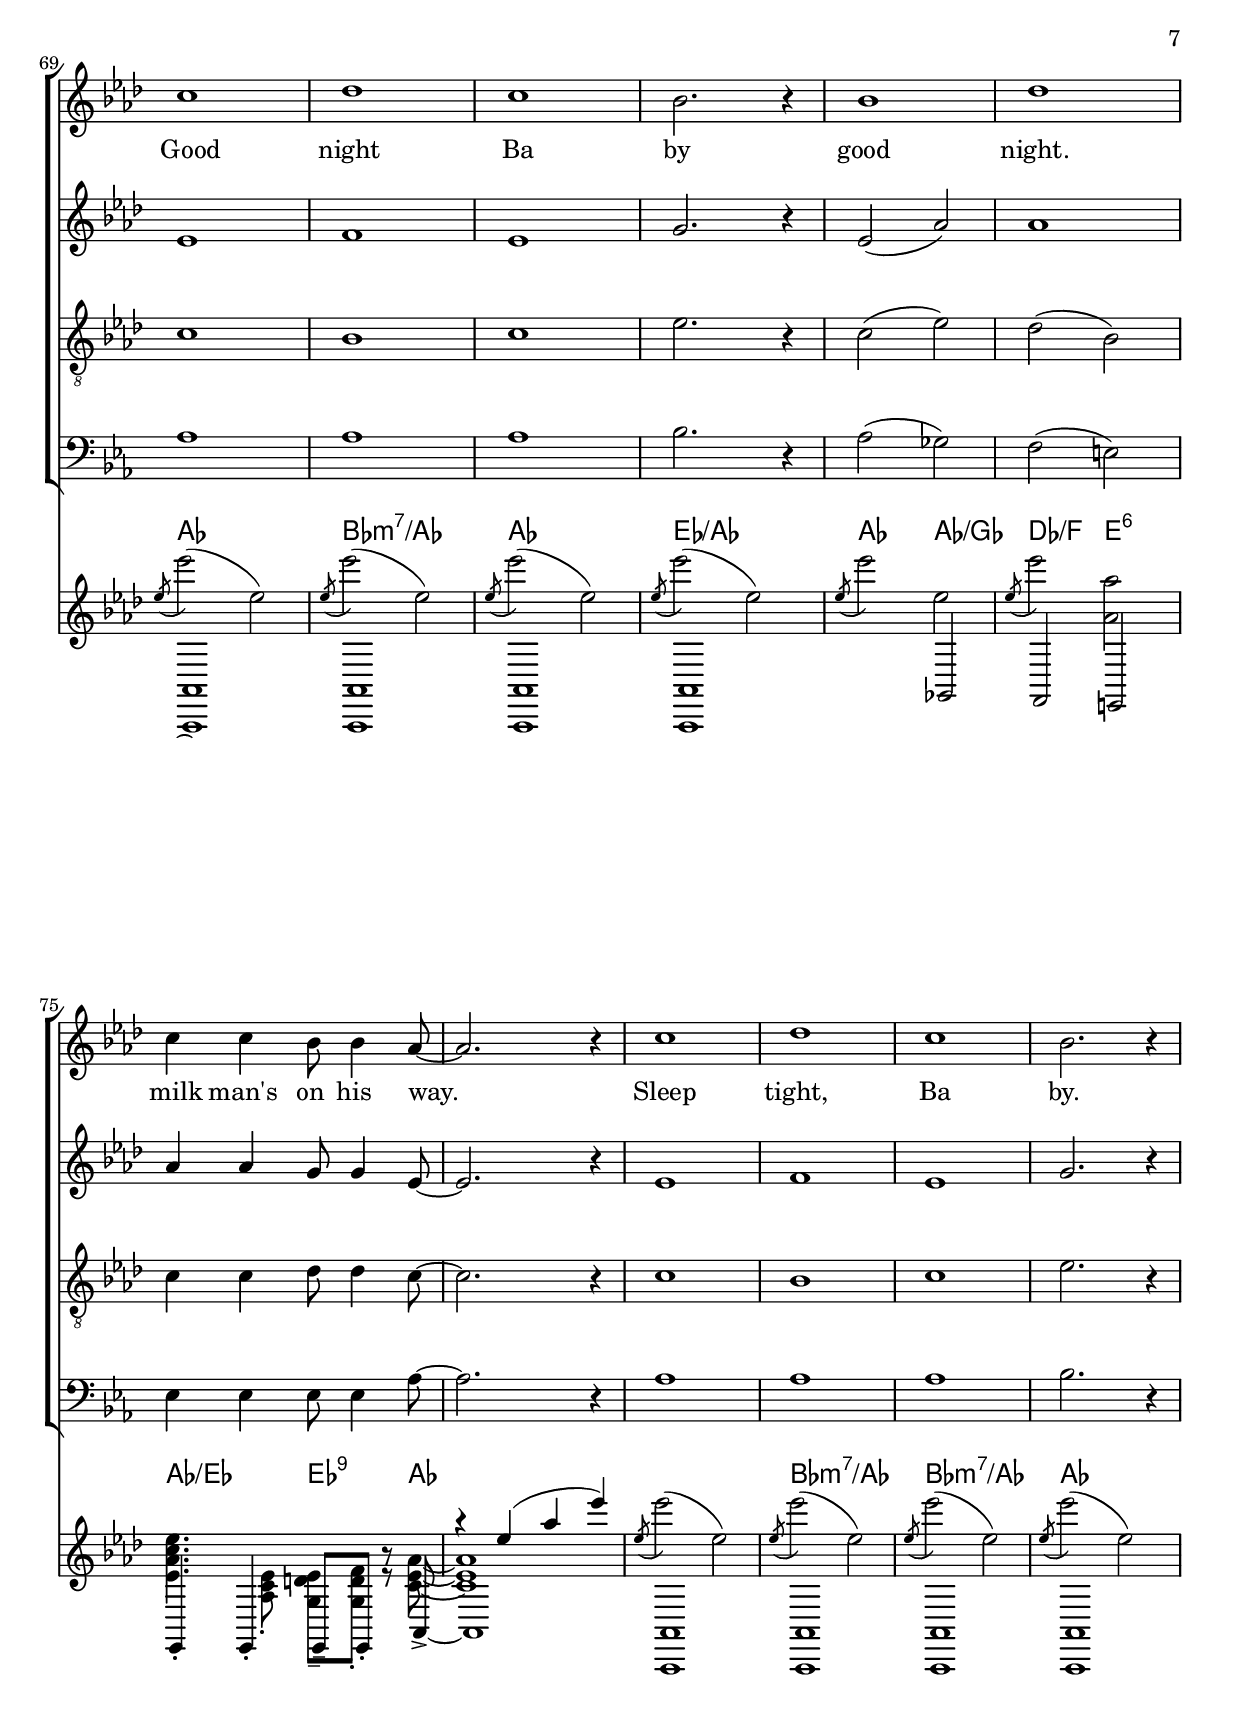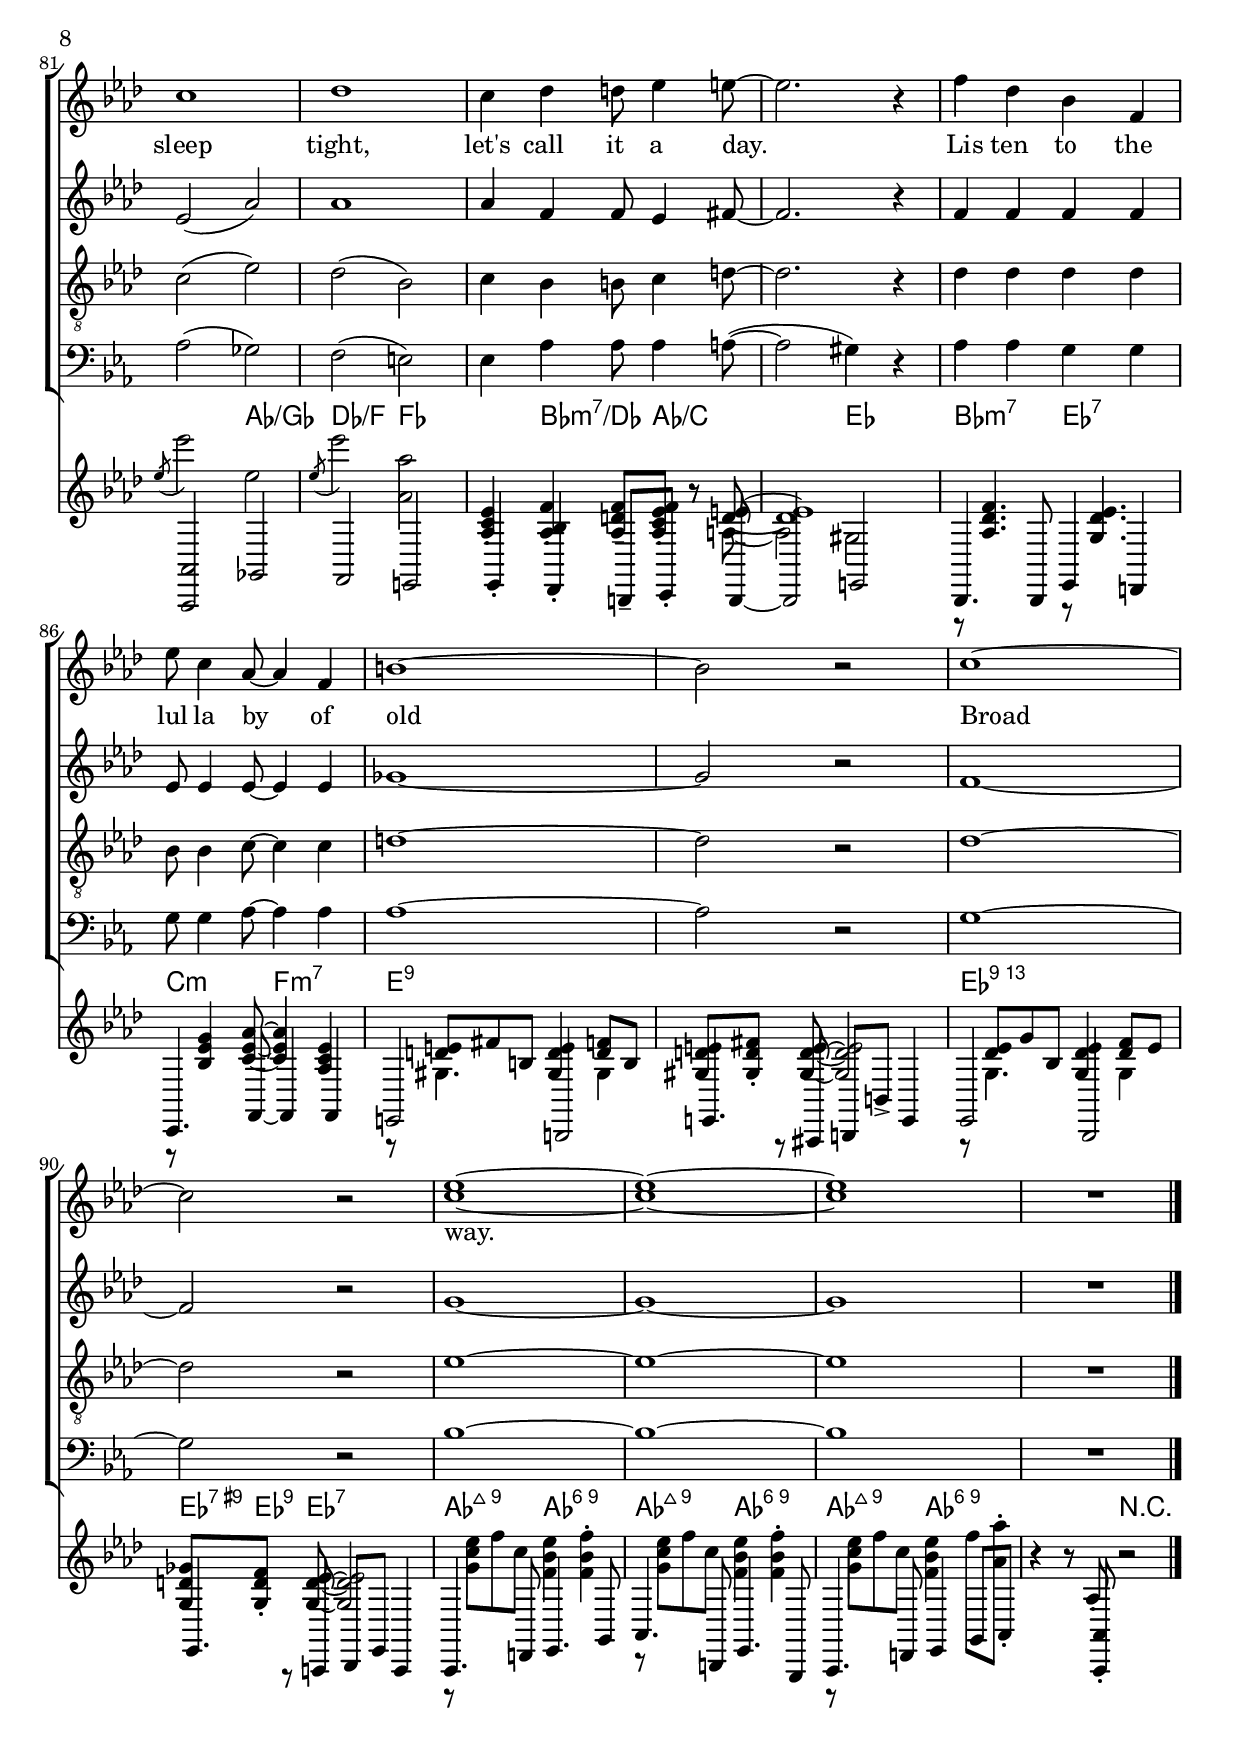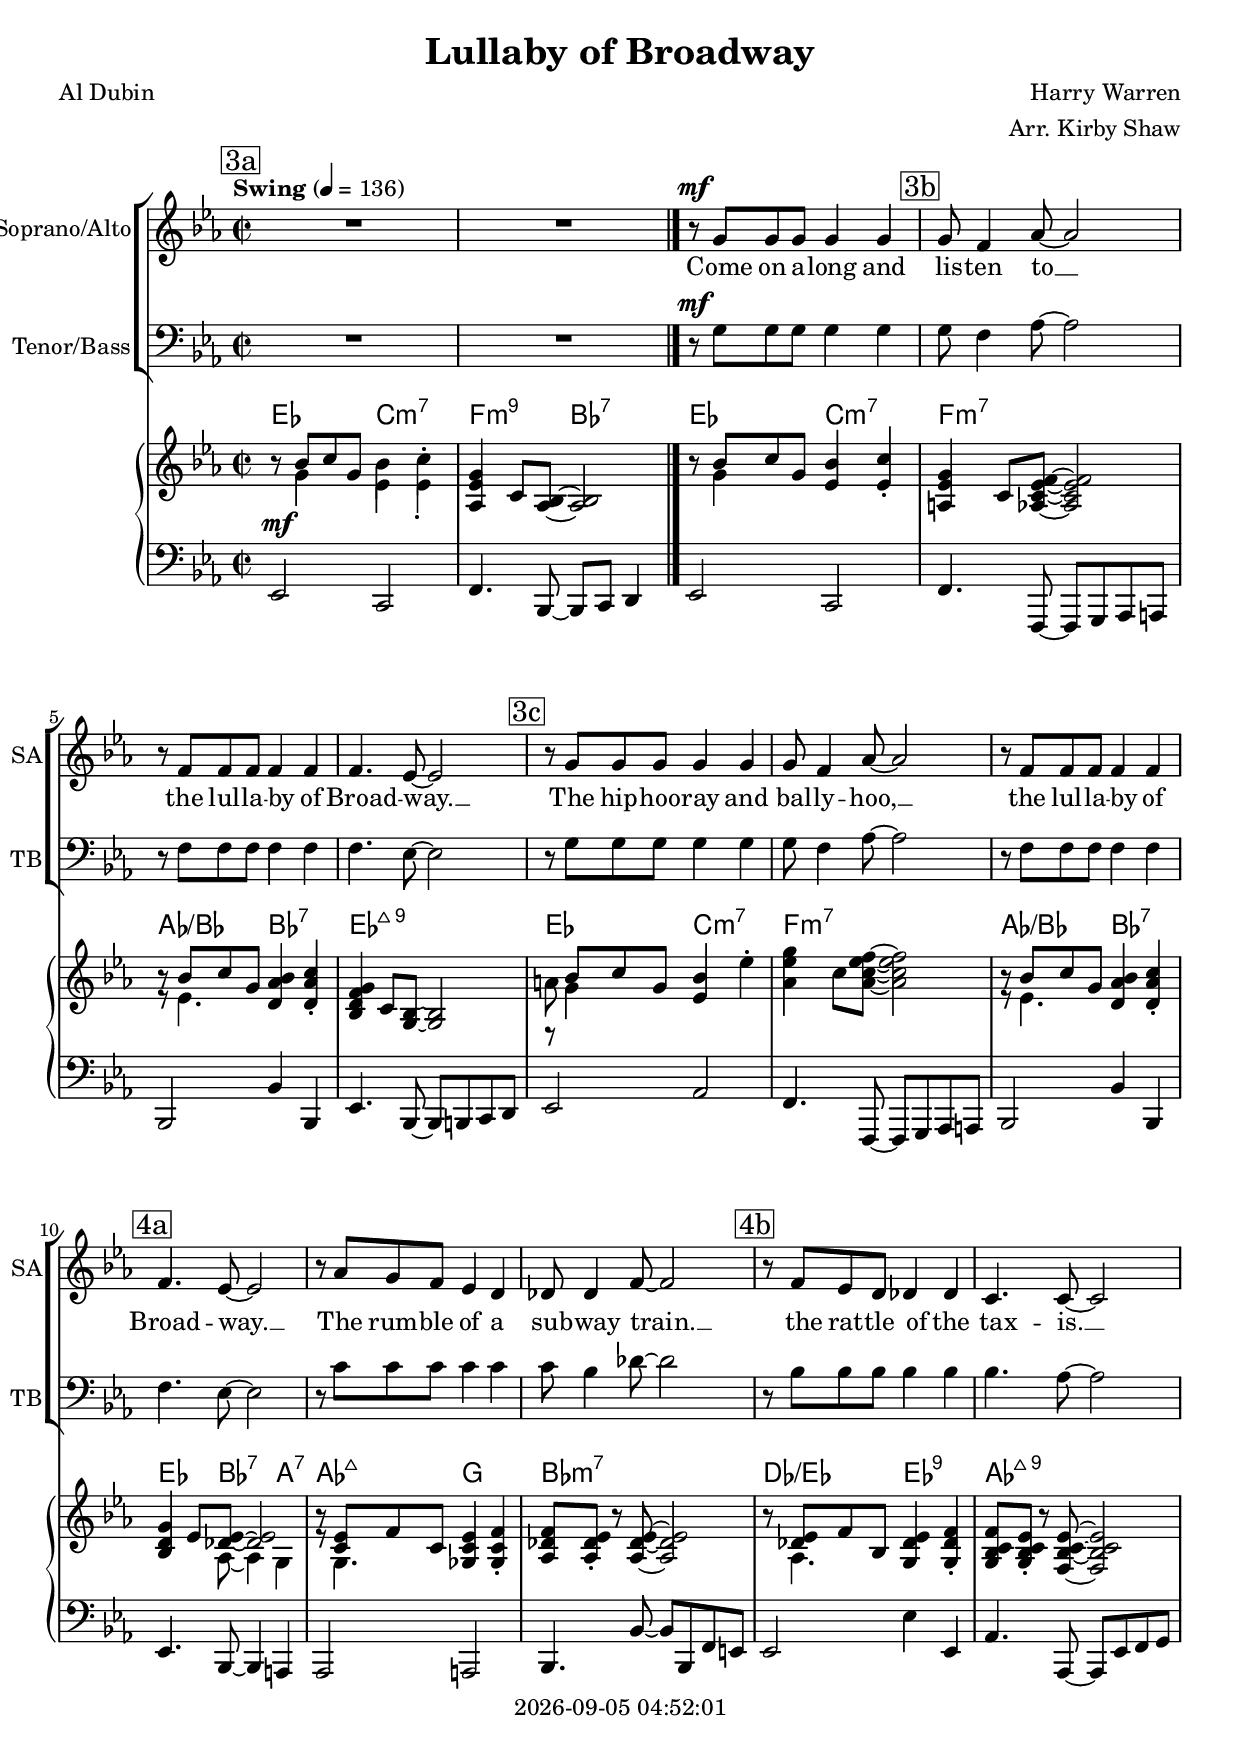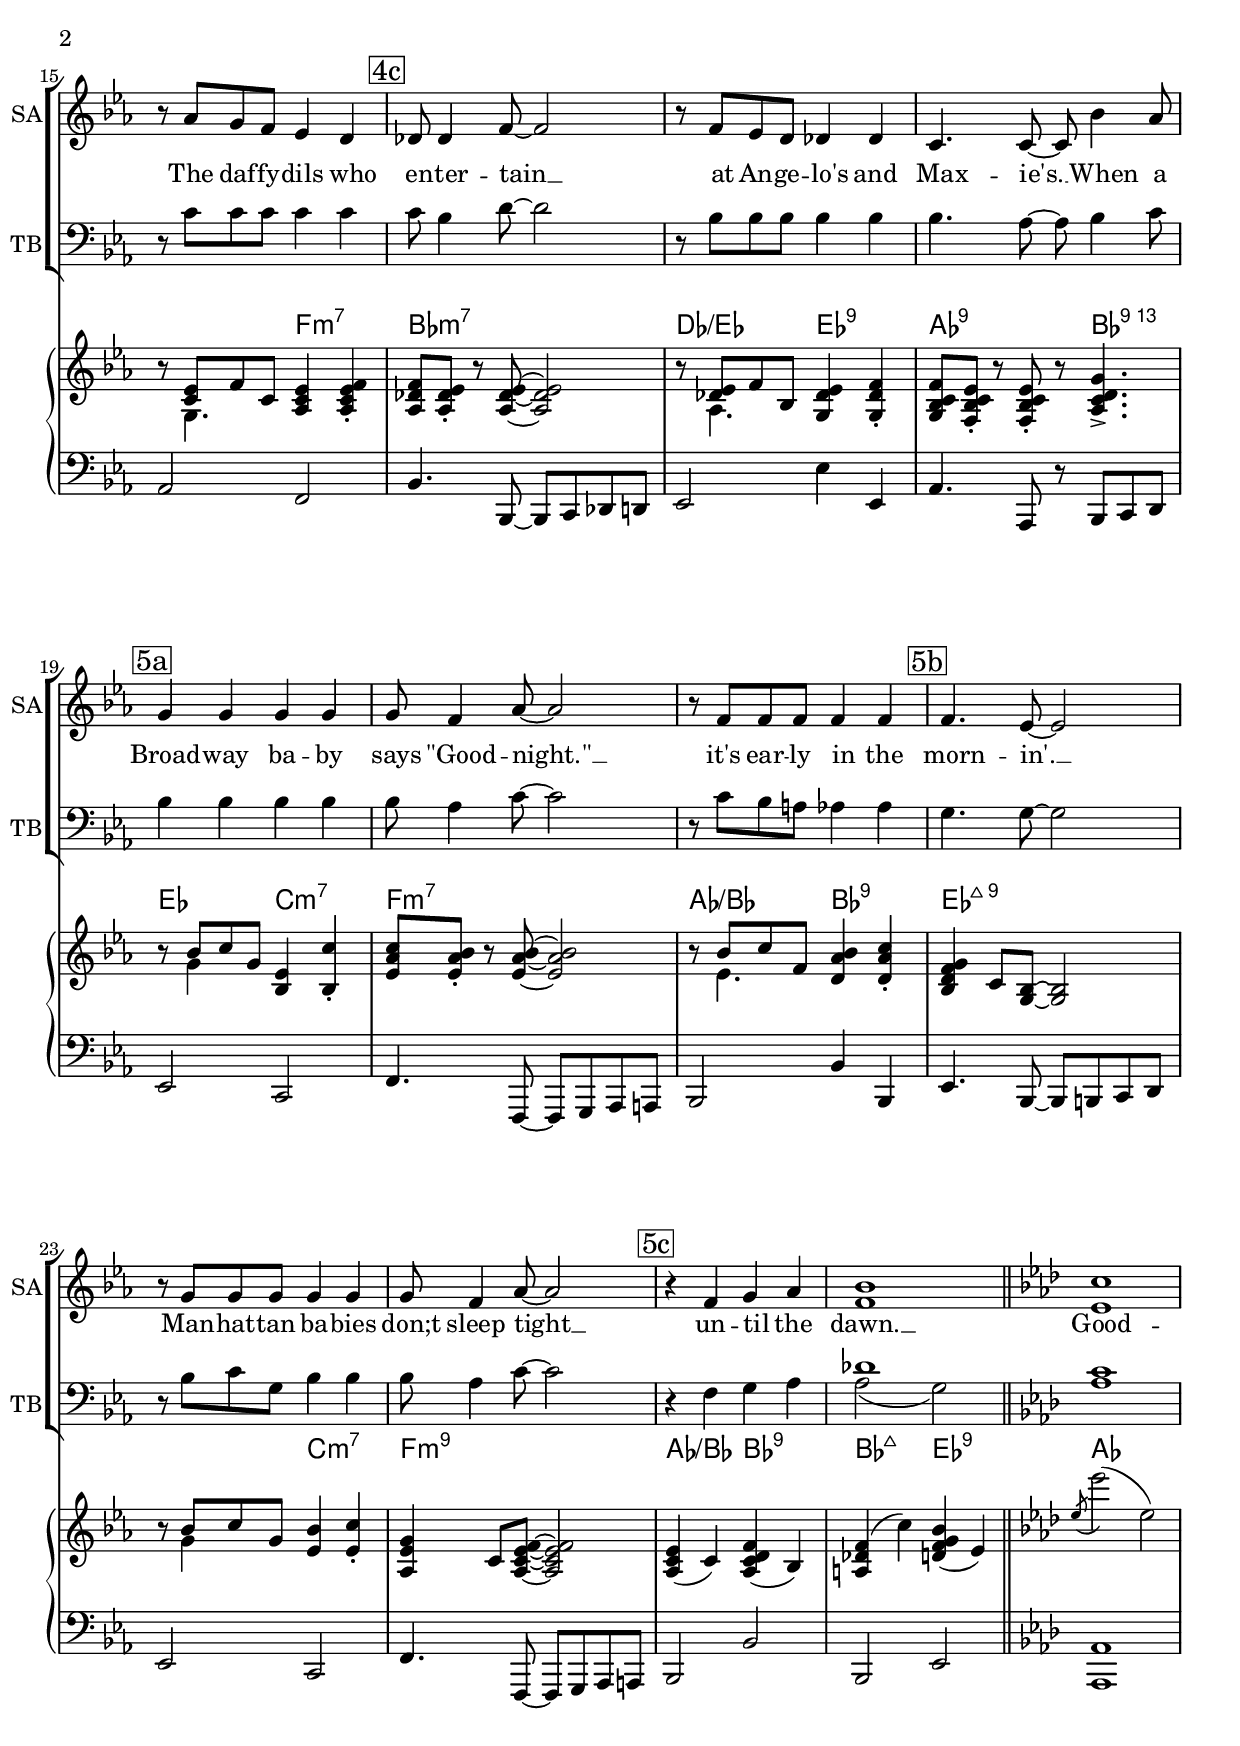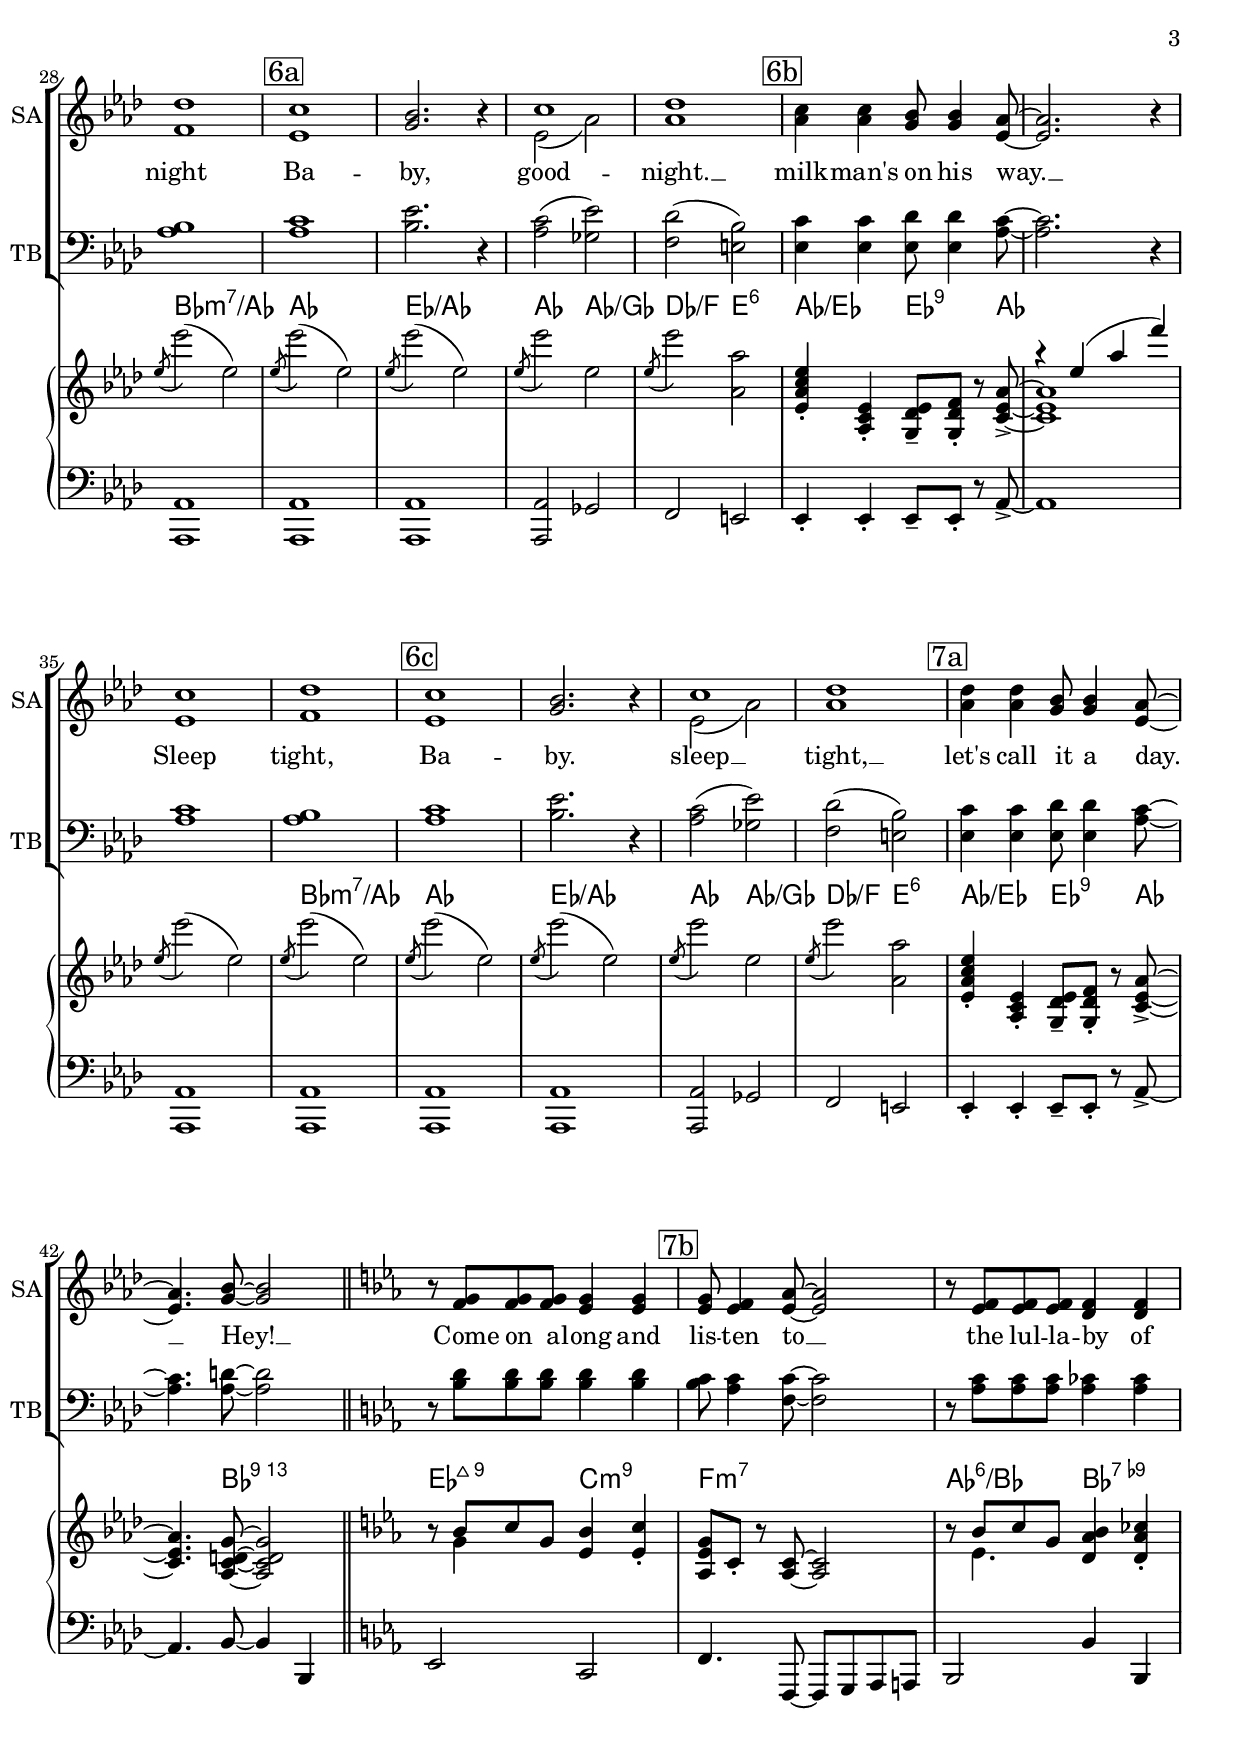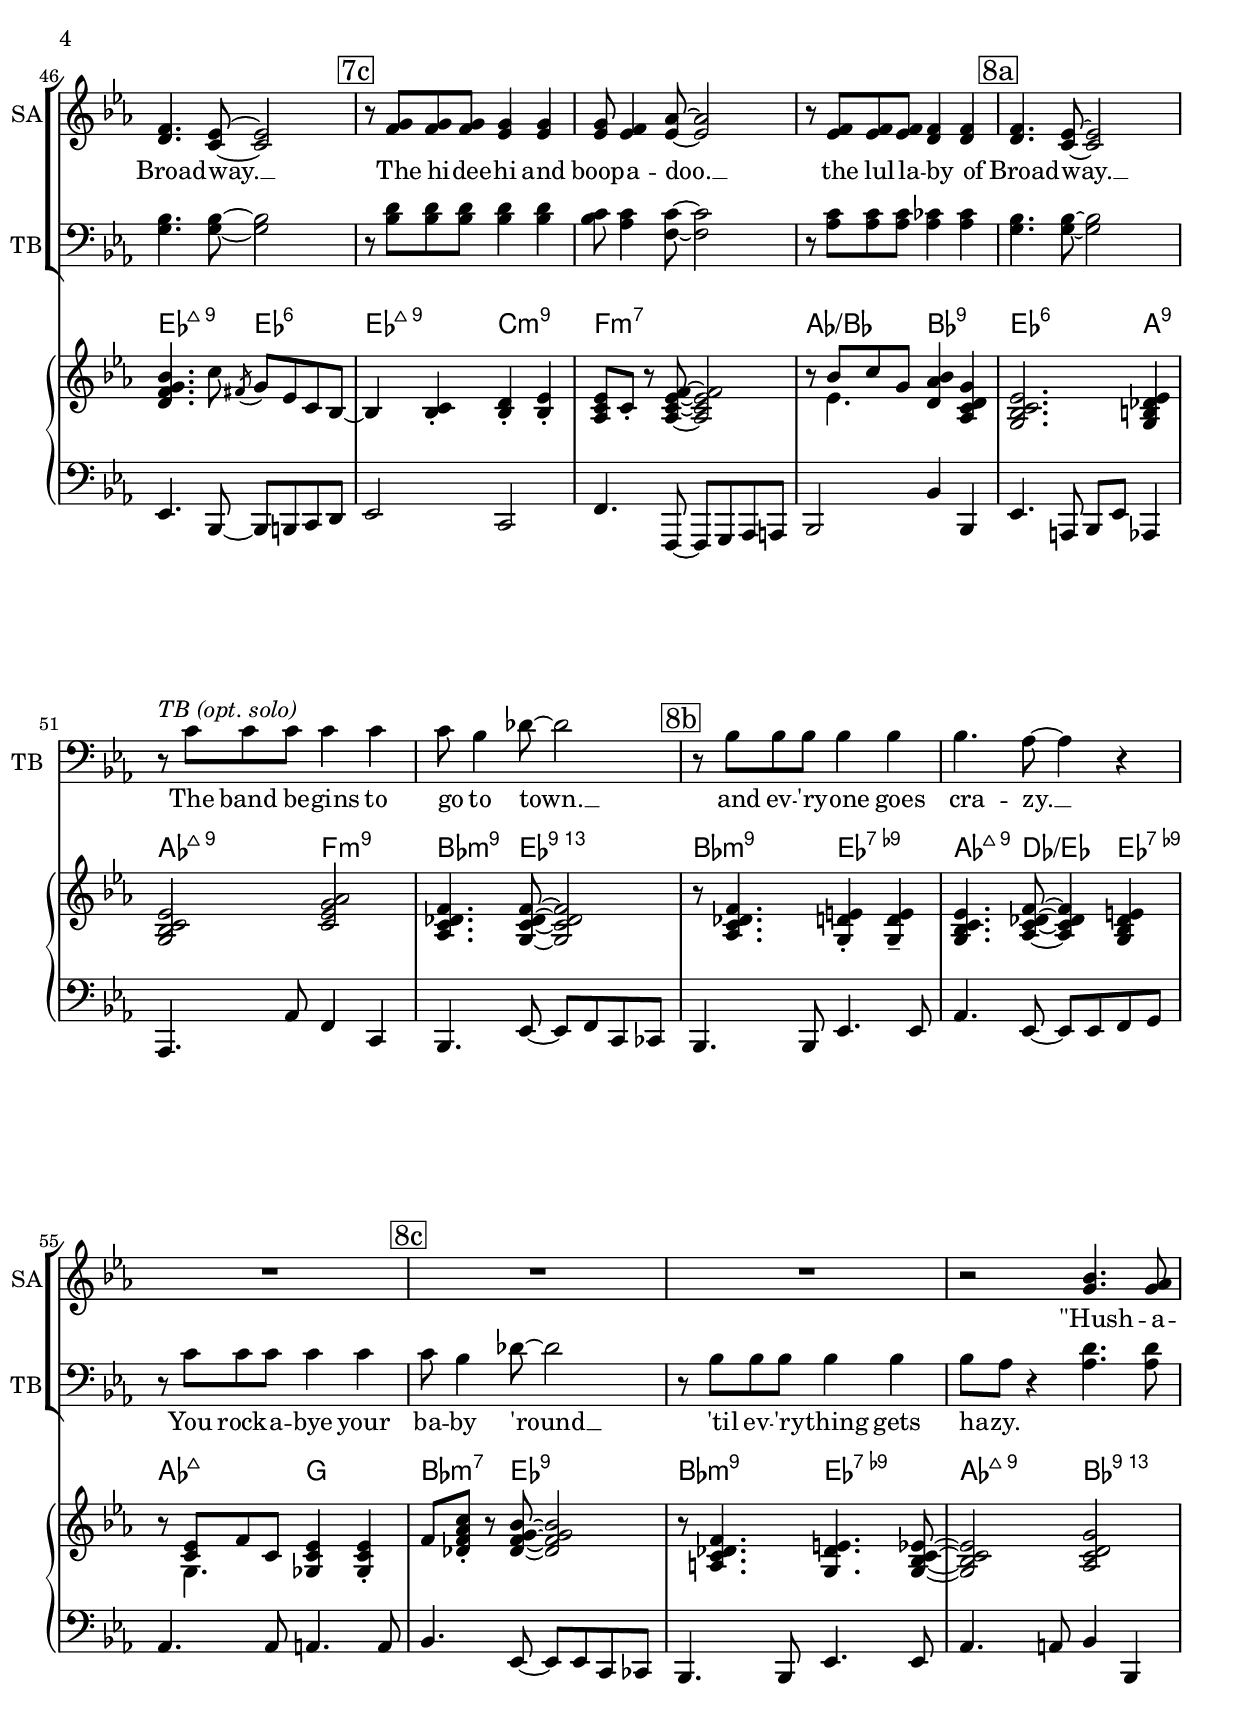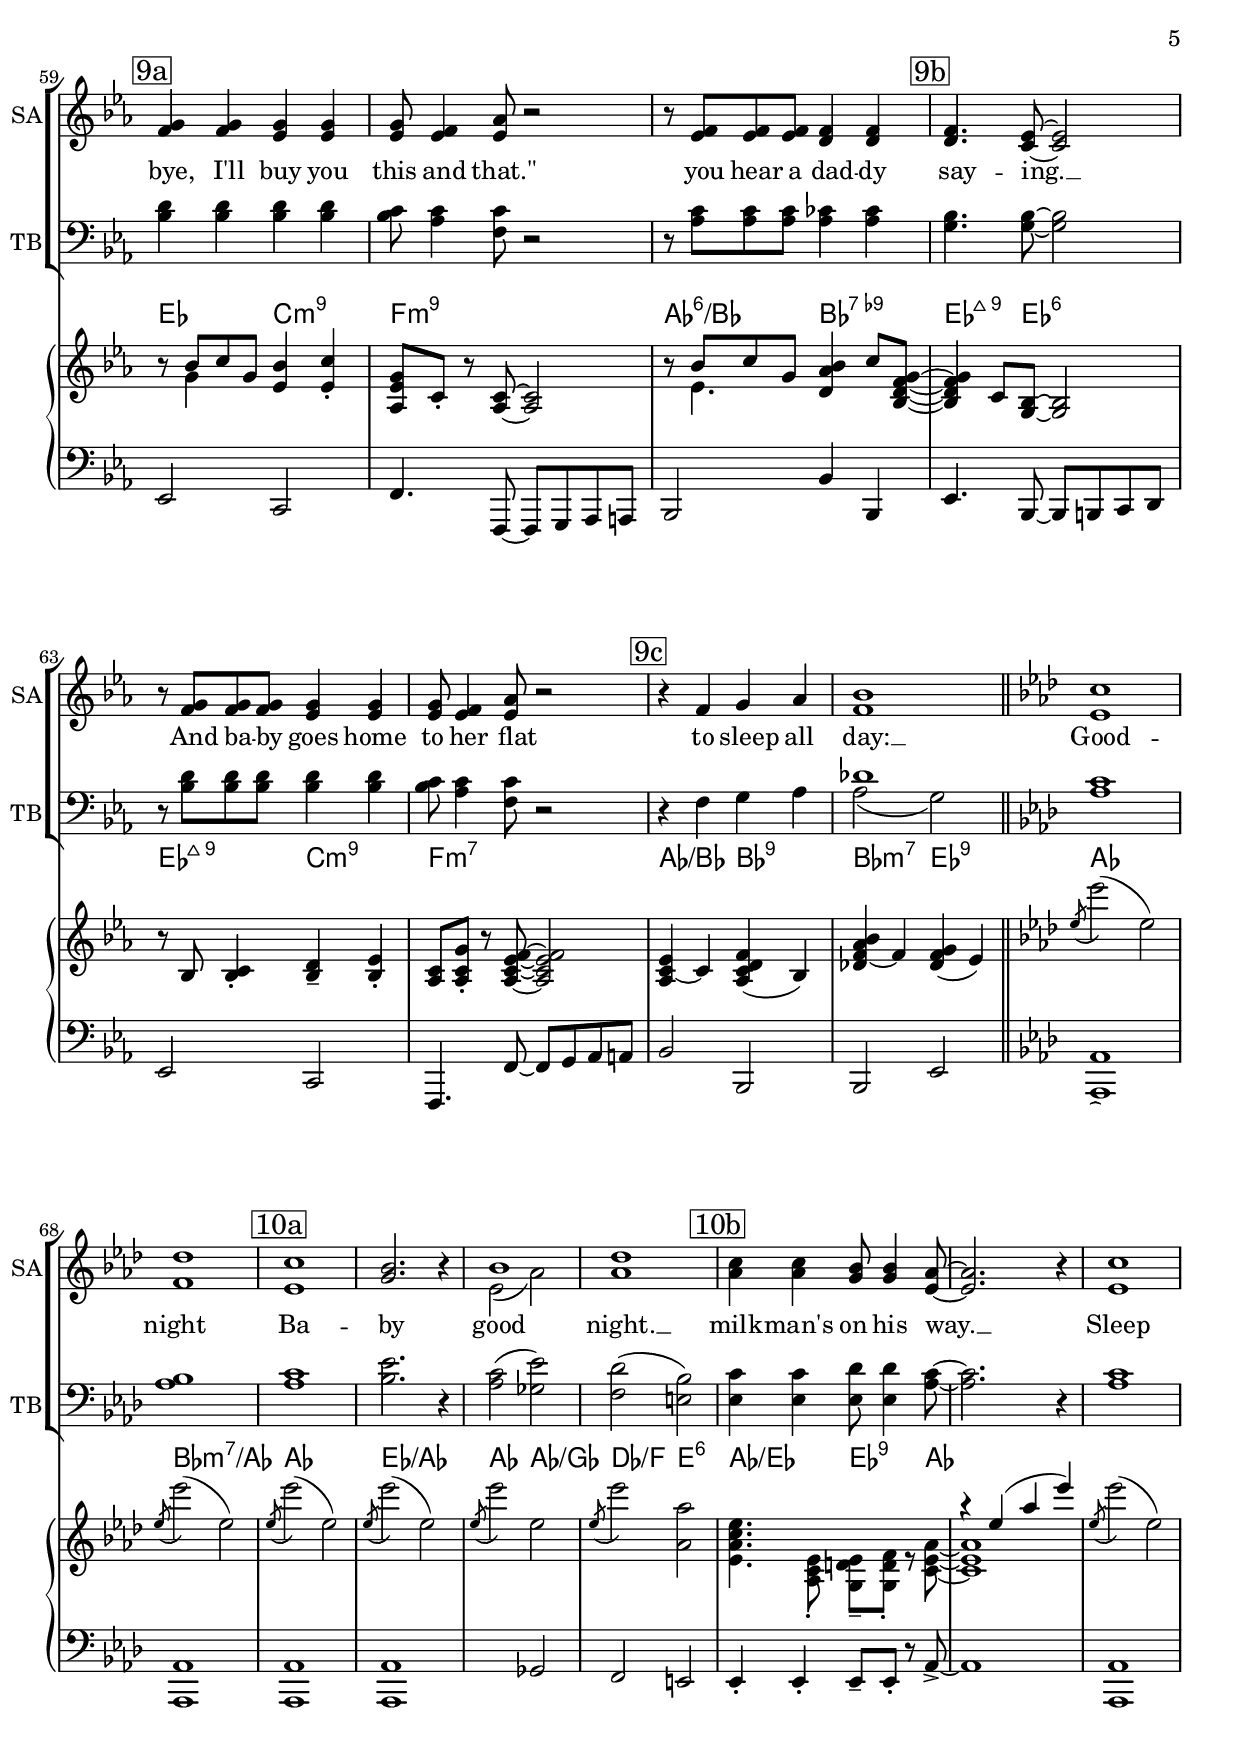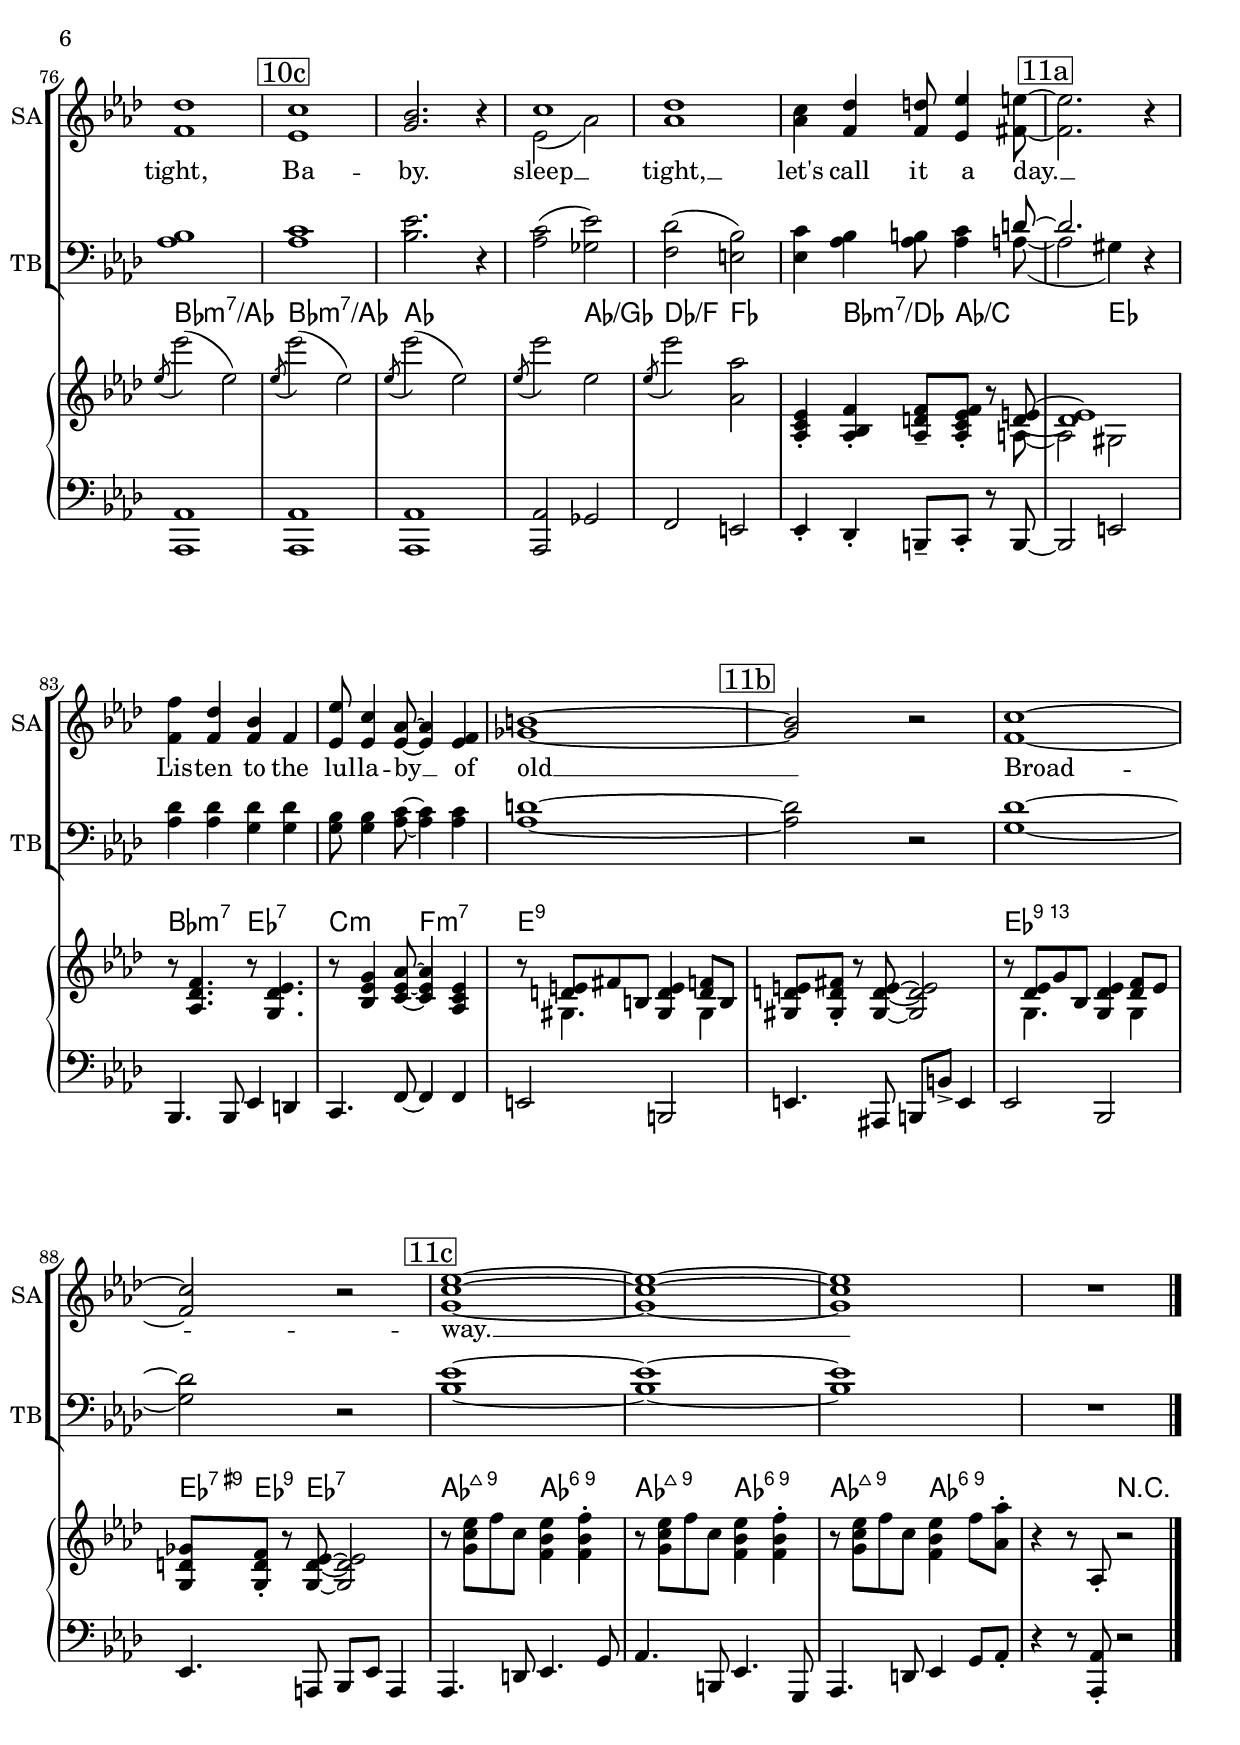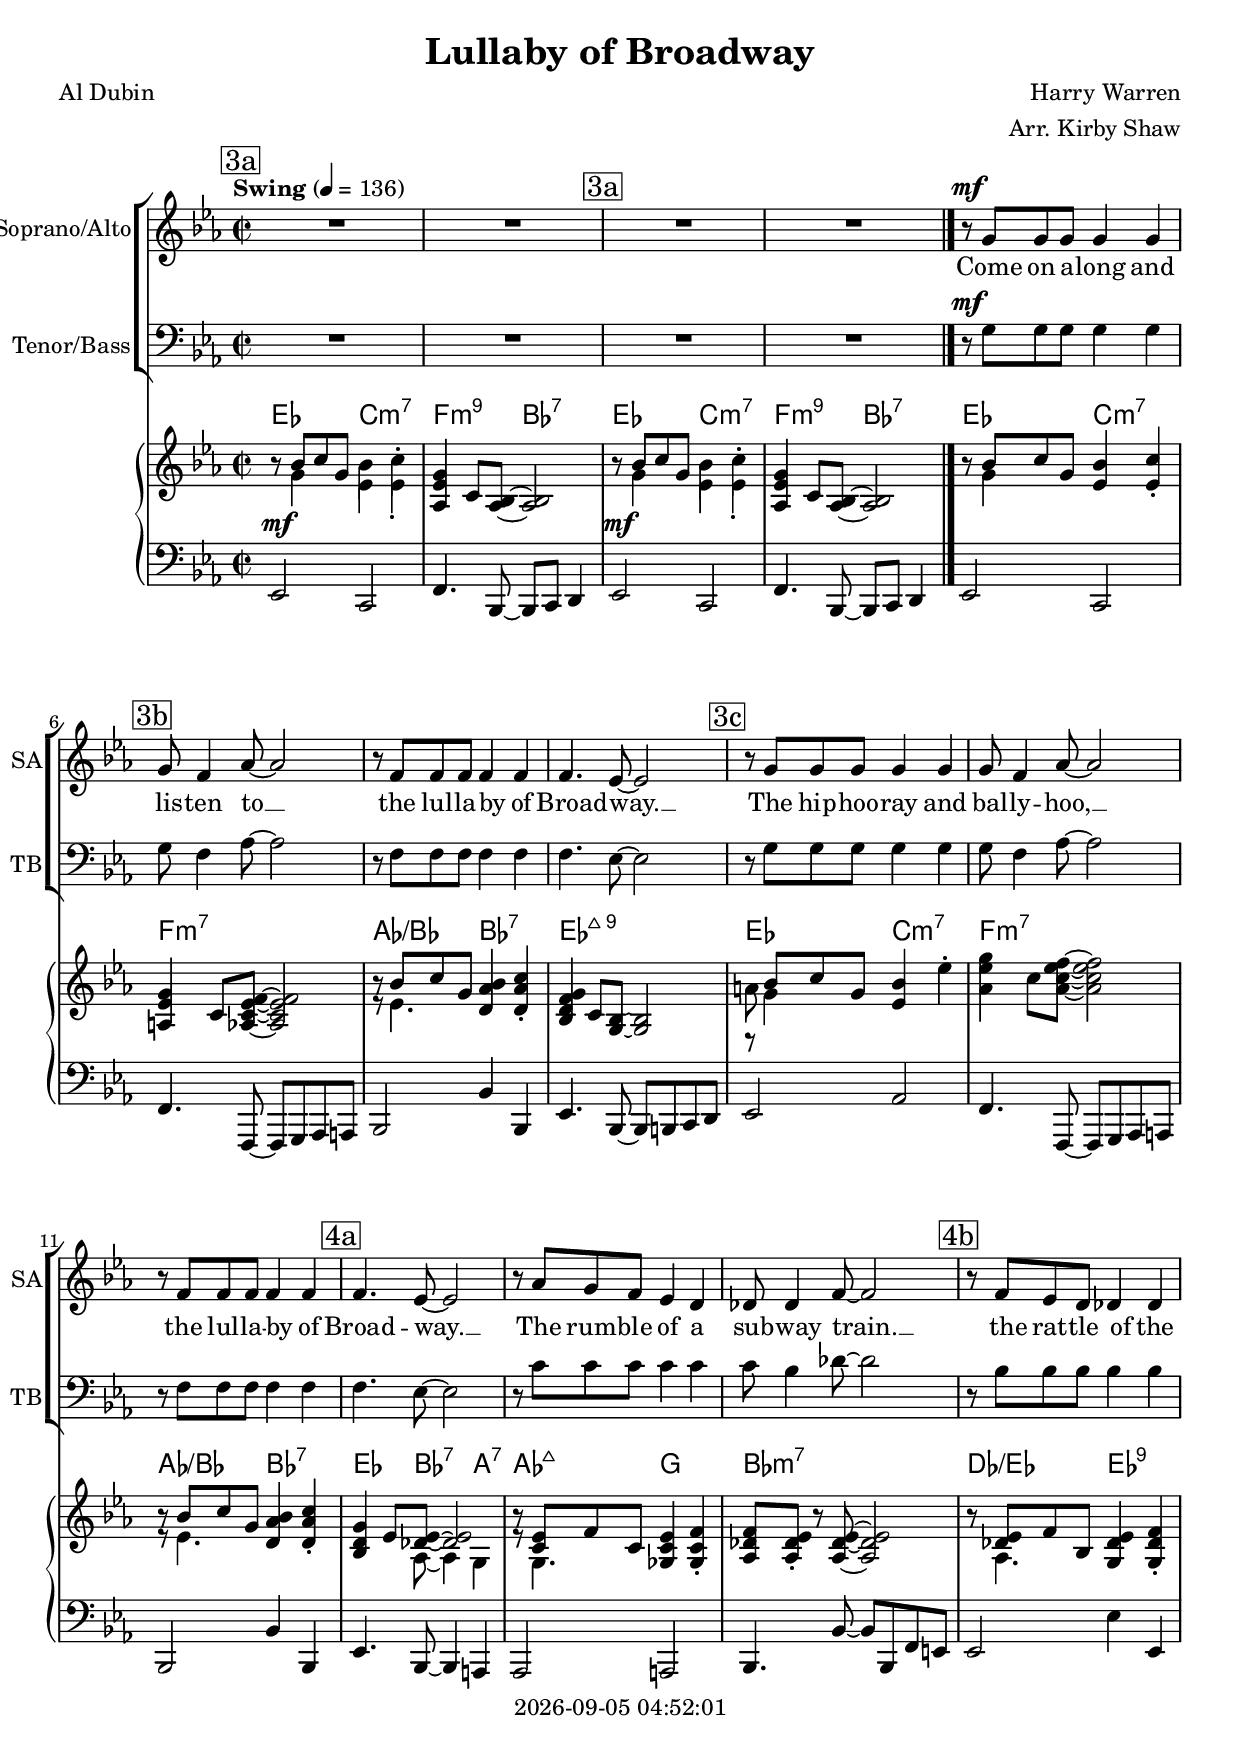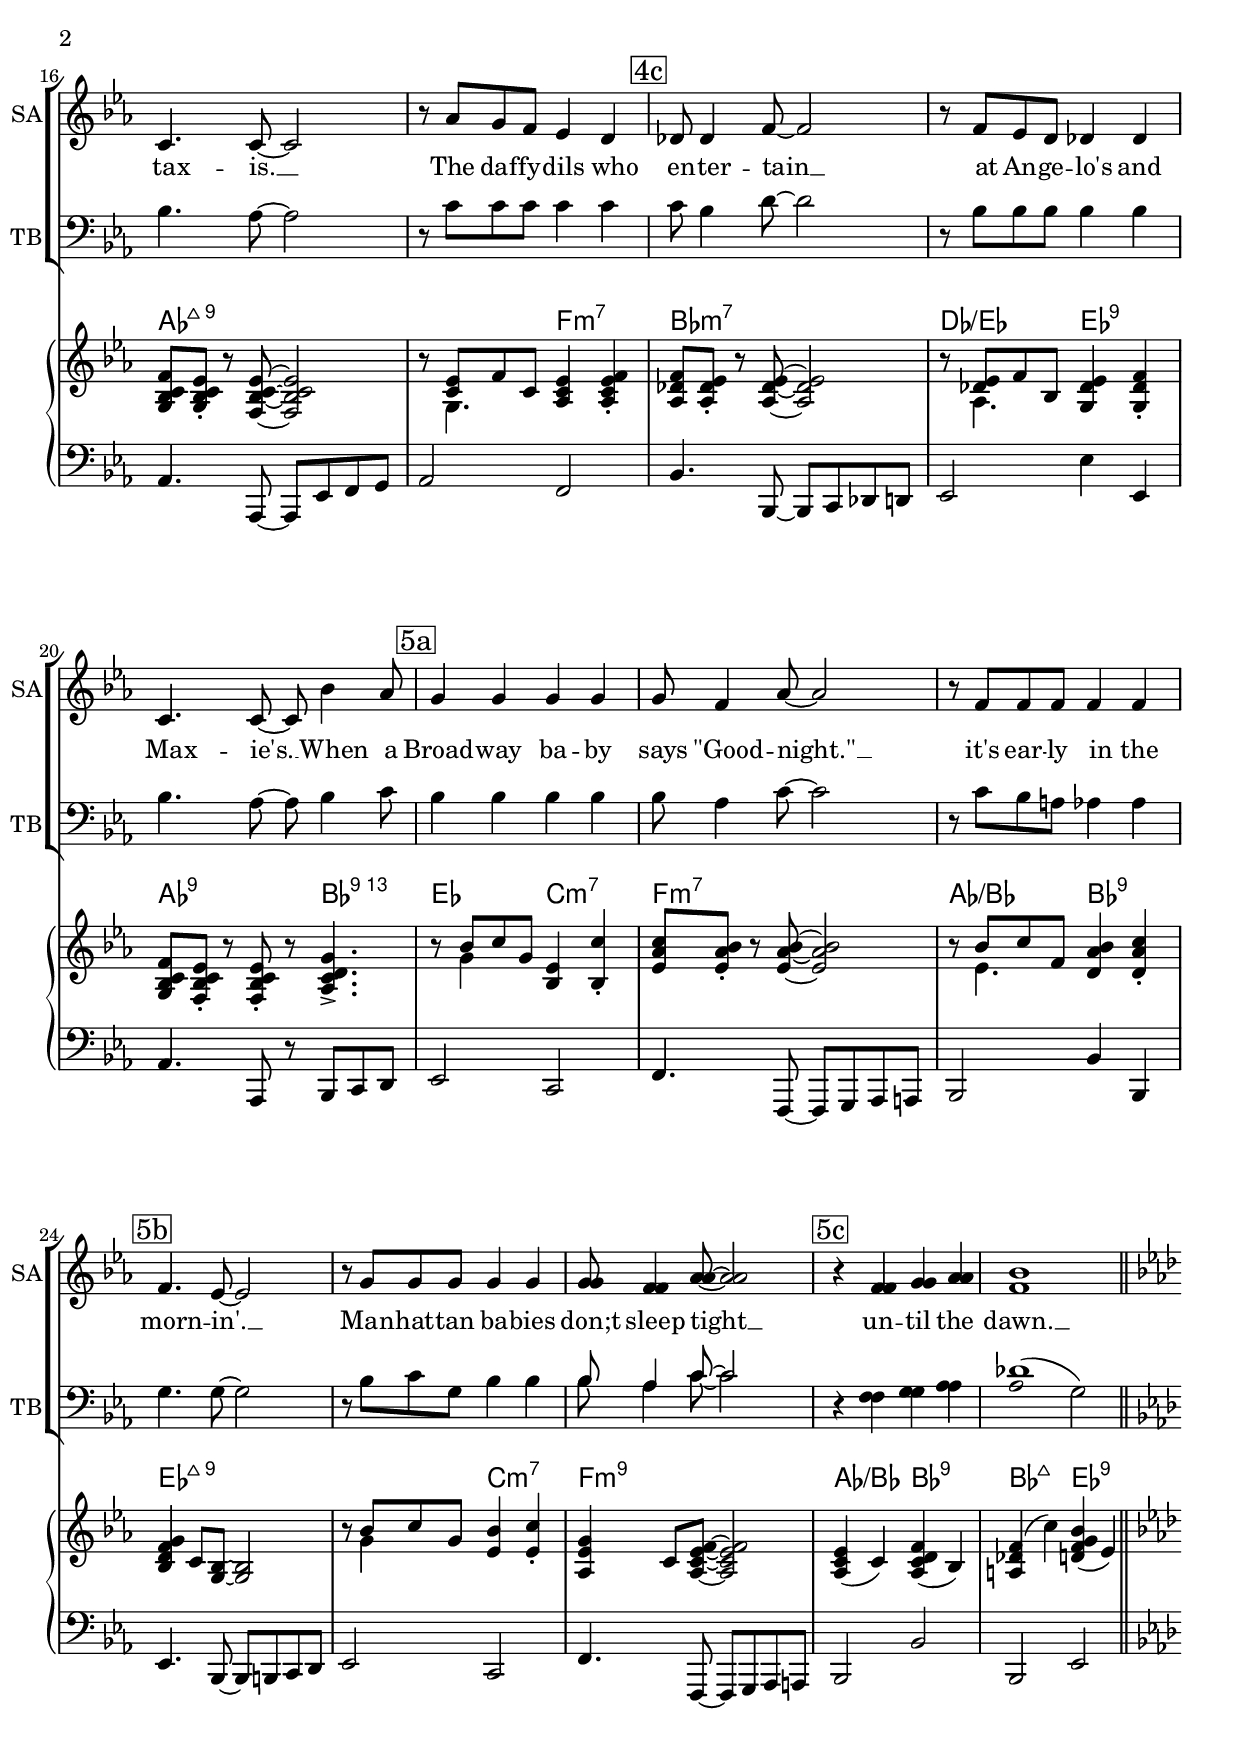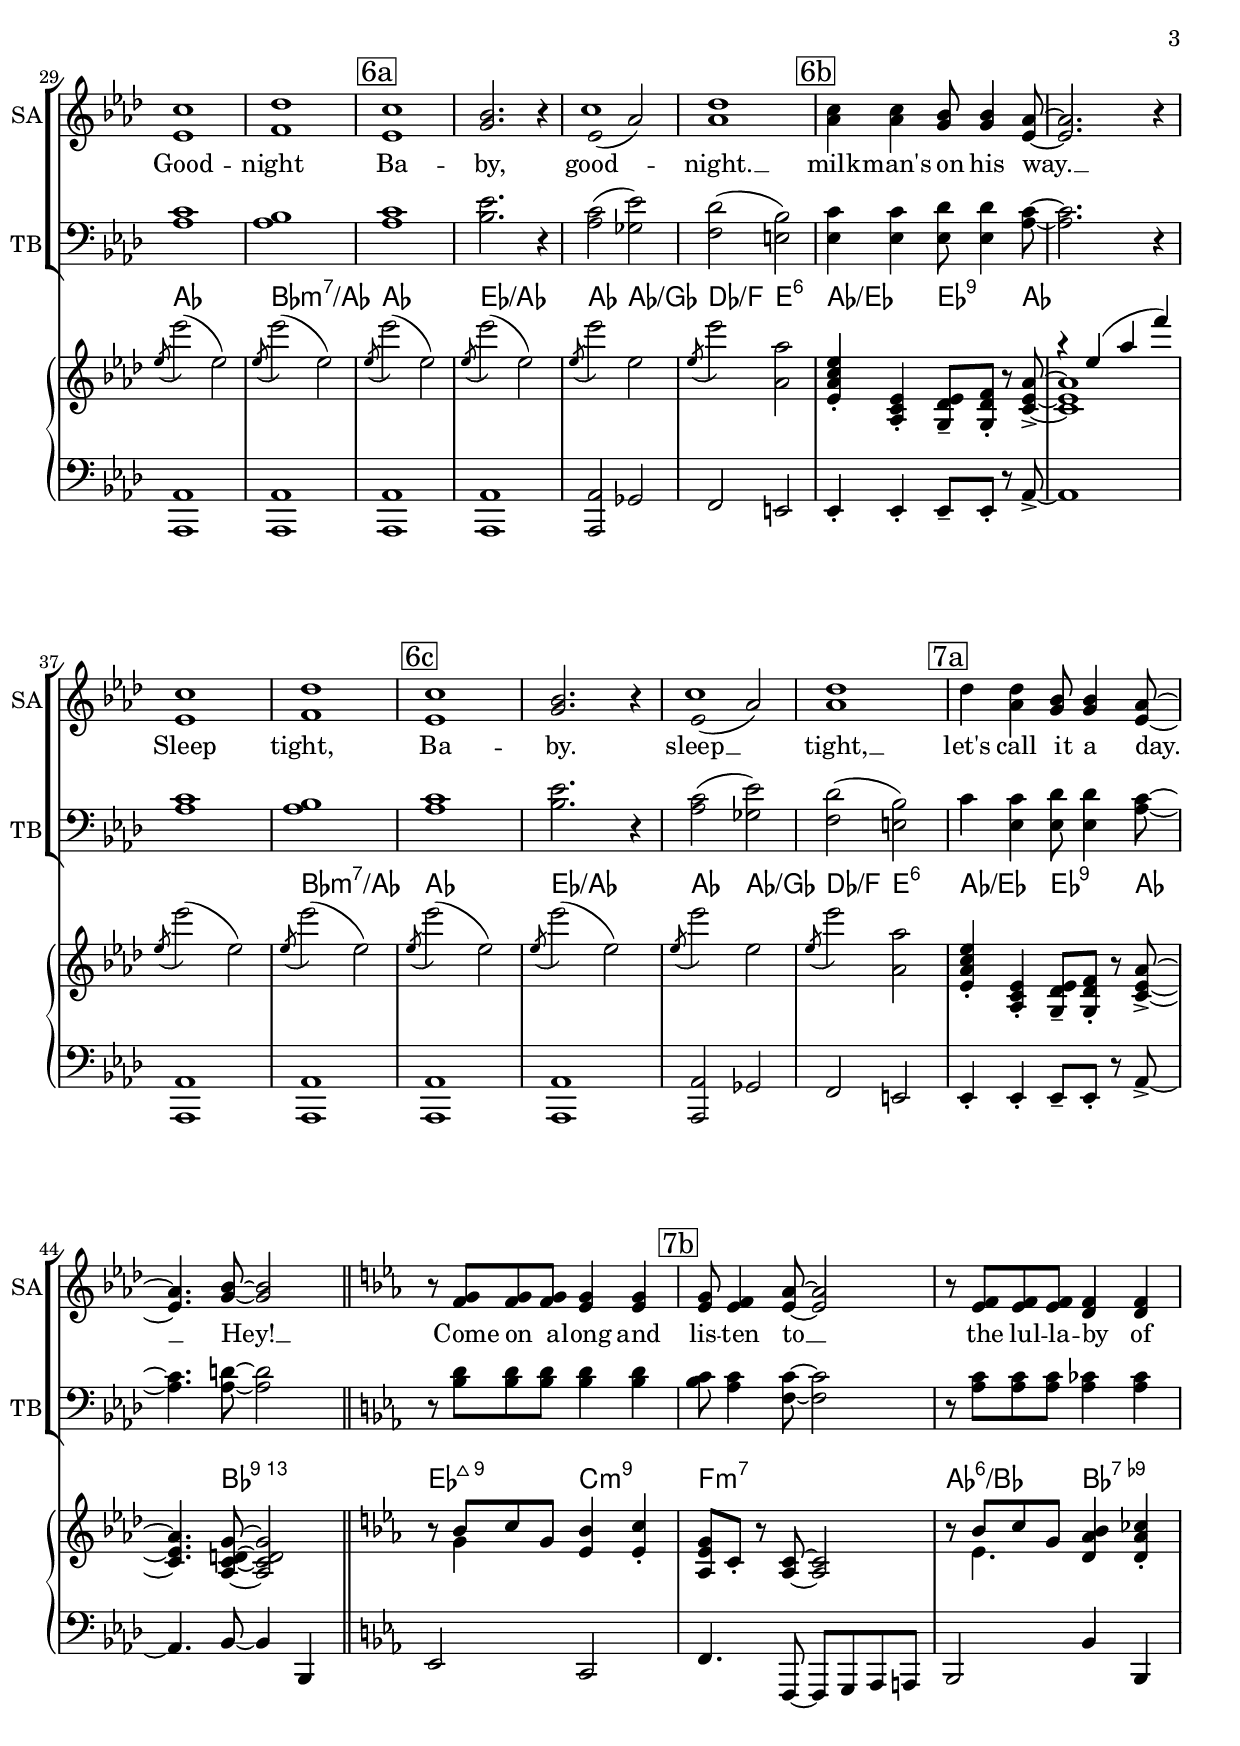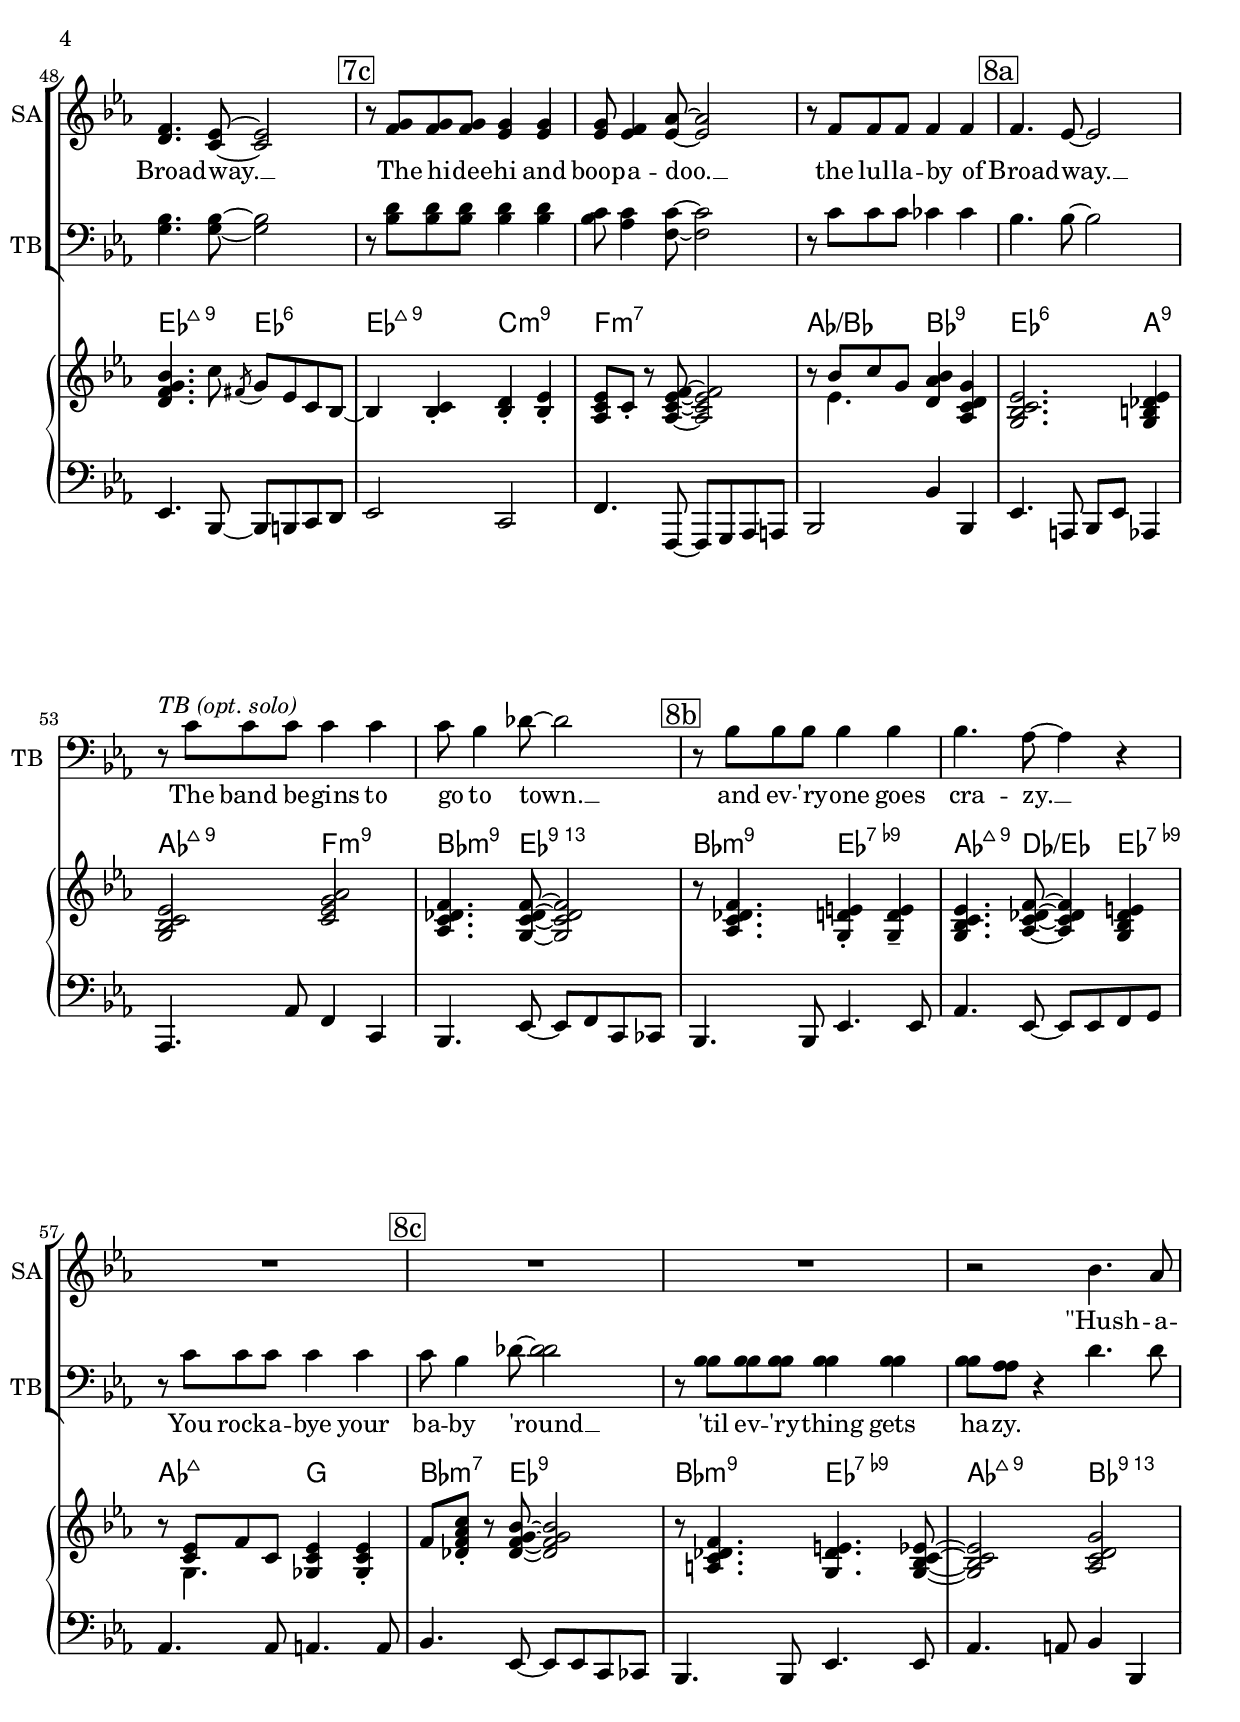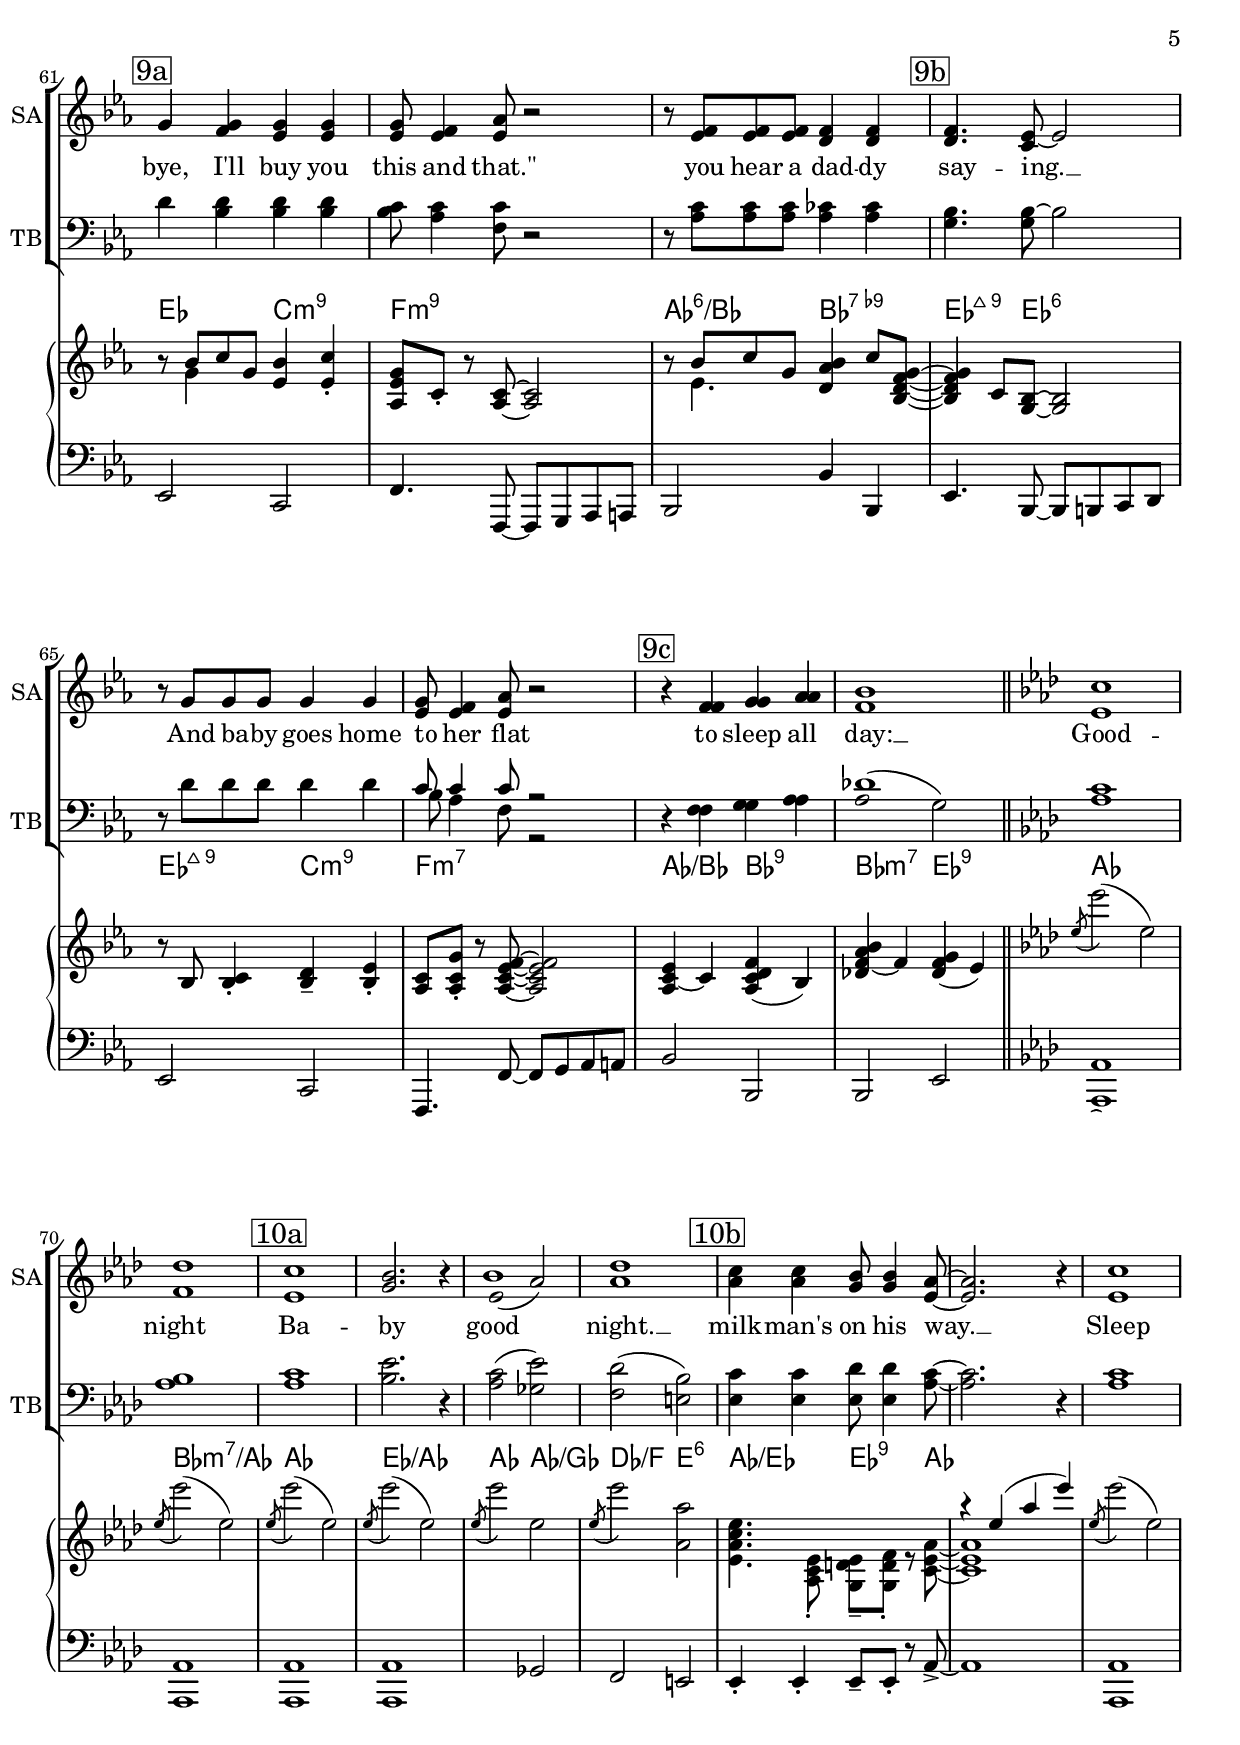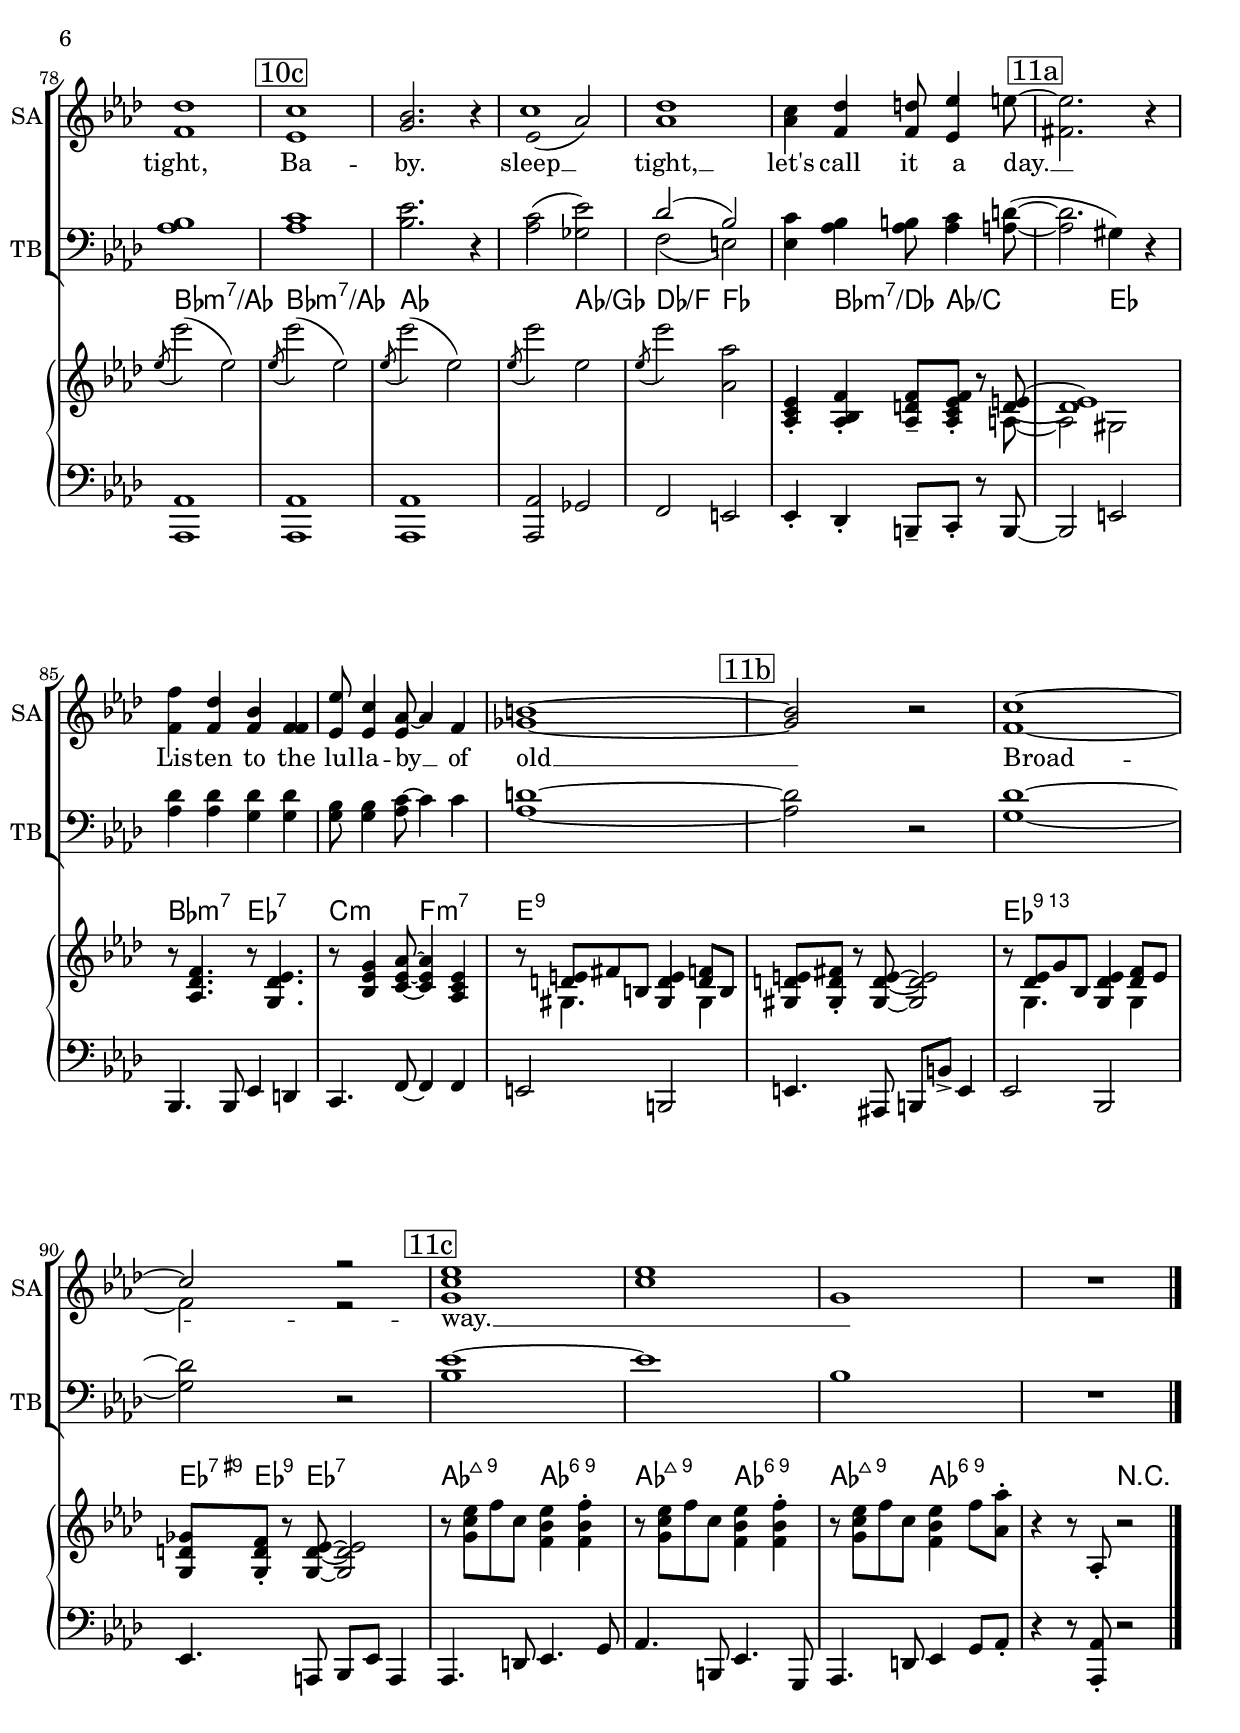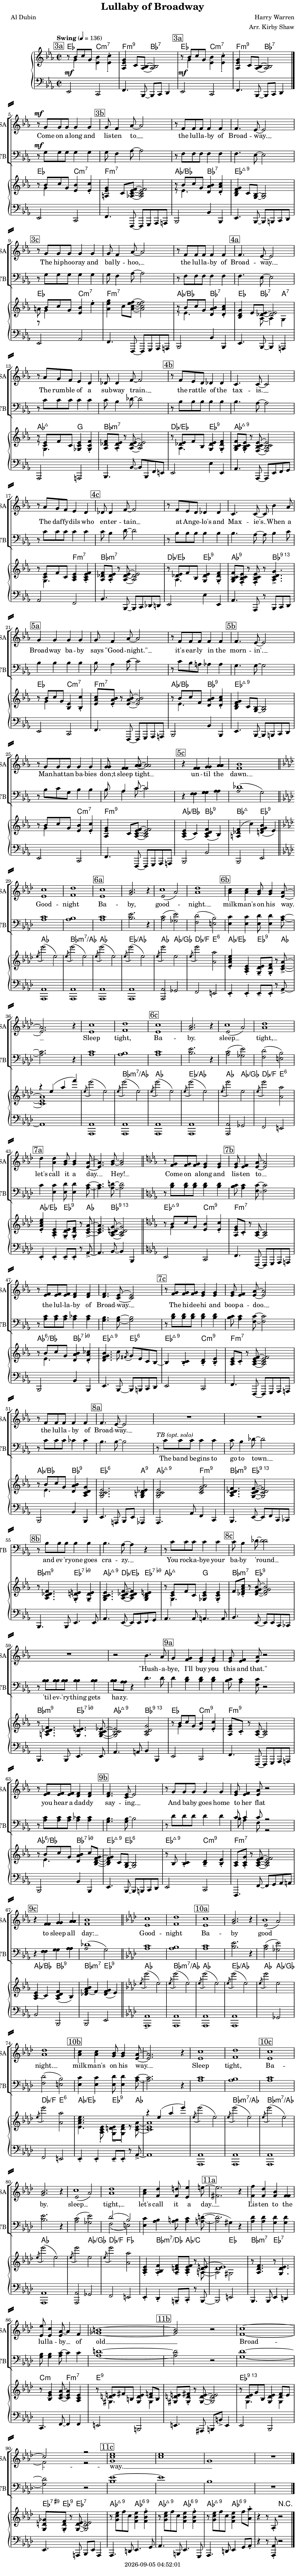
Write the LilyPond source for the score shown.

\version "2.22.0"

\include "predefined-guitar-fretboards.ly"
\include "articulate.ly"

today = #(strftime "%Y-%m-%d %H:%M:%S" (localtime (current-time)))

\header {
% centered at top
%  dedication  = "dedication"
  title       = "Lullaby of Broadway"
%  subtitle    = "subtitle"
%  subsubtitle = "subsubtitle"
%  instrument  = "instrument"
  
% arrangement of following lines:
%
%  poet    composer
%  meter   arranger
%  piece       opus

  composer    = "Harry Warren"
  arranger    = "Arr. Kirby Shaw"
%  opus        = "opus"

  poet        = "Al Dubin"
%  meter       = "meter"
%  piece       = "piece"

% centered at bottom
% tagline     = "tagline" % default lilypond version
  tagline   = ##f
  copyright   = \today
}

% #(set-global-staff-size 16)

global = {
  \key ees \major
  \time 2/2
}

TempoTrack = {
  \tempo Swing 4=136
  s1
  \set Score.tempoHideNote = ##t
}

RehearsalTrack = {
%  \set Score.currentBarNumber = #5
  \repeat volta 2 {
    \mark \markup { \box "3a" } s1*2
  }
  s1
  \mark \markup { \box "3b" } s1*3
  \mark \markup { \box "3c" } s1*3
  \mark \markup { \box "4a" } s1*3
  \mark \markup { \box "4b" } s1*3
  \mark \markup { \box "4c" } s1*3
  \mark \markup { \box "5a" } s1*3
  \mark \markup { \box "5b" } s1*3
  \mark \markup { \box "5c" } s1*4
  \mark \markup { \box "6a" } s1*4
  \mark \markup { \box "6b" } s1*4
  \mark \markup { \box "6c" } s1*4
  \mark \markup { \box "7a" } s1*3
  \mark \markup { \box "7b" } s1*3
  \mark \markup { \box "7c" } s1*3
  \mark \markup { \box "8a" } s1*3
  \mark \markup { \box "8b" } s1*3
  \mark \markup { \box "8c" } s1*3
  \mark \markup { \box "9a" } s1*3
  \mark \markup { \box "9b" } s1*3
  \mark \markup { \box "9c" } s1*4
  \mark \markup { \box "10a" } s1*4
  \mark \markup { \box "10b" } s1*4
  \mark \markup { \box "10c" } s1*5
  \mark \markup { \box "11a" } s1*4
  \mark \markup { \box "11b" } s1*3
  \mark \markup { \box "11c" } s1*4
}

ChordTrack = \chordmode {
  \repeat volta 2 {
    ees2 c:m7 | f:m9 bes:7 |
  }
  ees2 c:m7 |
  f1:m7 | aes2/bes bes:7 | ees1:maj9 |
  ees2 c:m7 | f1:m7 | aes2/bes bes:7 |
  ees4. bes8:7sus s4 a:7 | aes2:maj7 a:0 | bes1:m7 | % 4a
  des2/ees ees:9 | aes1:maj9 | s2 f:m7 |
  bes1:m7 | des2/ees ees:9 | aes2:3.5.9 s8 bes4.:13 |
  ees2 c:m7 | f1:m7 | aes2/bes bes:9 |  % 5a
  ees1:maj9 | s2 c:m7 | f1:m9 |
  aes2/bes bes:9 | bes2:maj7 ees:9 | aes1 | bes1:m7/aes |
  aes1 | ees/aes | aes2 aes/ges | des/f e:6 | % 6a
  aes2/ees ees4.:9 aes8 | s1 | s1 | bes:m7/aes |
  aes1 | ees/aes | aes2 aes/ges | des/f e:6 |
  aes2/ees ees4.:9 aes8 | s4. bes8:13 s2 | ees2:maj9 c:m9 | % 7a
  f1:m7 | aes2:6/bes bes:7.9- | ees:maj9 ees:6 |
  ees2:maj9 c:m9 | f1:m7 | aes2/bes bes:9 |
  ees2.:6 a4:9 | aes2:maj9 f:m9 | bes4.:m9 ees8:13 s2 | % 8a
  bes2:m9 ees:7.9- | aes4.:maj9 des4./ees ees4:7.9- | aes2:maj7 a:0 |
  bes4.:m7 ees8:9 s2 | bes2:m9 ees:7.9- | aes:maj9 bes:13|
  ees2 c:m9 | f1:m9 | aes2:6/bes bes:7.9- | % 9a
  ees4.:maj9 ees8:6 s2 | ees2:maj9 c:m9 | f1:m7 |
  aes2/bes bes:9 | bes:m7 ees:9 | aes1 | bes:m7/aes |
  aes1 | ees/aes | aes2 aes/ges | des/f e:6 | % 10a
  aes2/ees ees4.:9 aes8 | s1 | s1 | bes:m7/aes |
  bes1:m7/aes | aes | s2 aes/ges | des/f fes | s4 bes4.:m7/des aes/c |
  s2 ees | bes:m7 ees:7 | c:m f:m7 | e1:9 | % 11a
  s1 | ees:13 | ees8:7.9+ ees4:9 ees8:7 s2 |
  aes2:maj9 aes:6.9 | aes:maj9 aes:6.9 | aes:maj9 aes:6.9 | s2 r |
}

soprano = \relative {
  \global
  \repeat volta 2 { R1*2 }
  r8^\mf g'8 8 8 4 4
  g8 f4 aes8~2 | r8 f8 8 8 4 4 | f4. ees8~2 |
  r8 g8 8 8 4 4 | g8 f4 aes8~2 | r8 f8 8 8 4 4 |
  f4. ees8~2 | r8 aes g f ees4 d | des8 4 f8~2 | % 4a
  r8 f ees d des4 4 | c4. 8~2 | r8 aes' g f ees4 d |
  des8 4 f8~2 | r8 f8 ees d des4 4 | c4. 8~8 bes'4 aes8 |
  g4 4 4 4 | g8 f4 aes8~2 | r8 f f f f4 4 | % 5a
  f4. ees8~2 | r8 g g g g4 4 | g8 f4 aes8~2 |
  r4 f g aes | bes1 \bar "||" \key aes \major | \grace s8 c1 | des |
  c1 | bes2. r4 | c1 | des | % 6a
  c4 4 bes8 4 aes8~ | aes2. r4 | c1 | des1 |
  c1 | bes2. r4 | c1 | des1 |
  4 4 bes8 4 aes8~ | 4. bes8~2 \bar "||" \key ees \major | r8 g g g g4 4 | % 7a
  g8 f4 aes8~2 | r8 f f f f4 4 | f4. ees8~2 |
  r8 g g g g4 4 | g8 f4 aes8~2 | r8 f8 8 8 4 4 |
  f4. ees8~2 | R1 | R1 | % 8a
  R1 | R1 | R1 |
  R1 | R1 | r2 bes'4. aes8 |
  g4 4 4 4 | 8 f4 aes8 r2 | r8 f8 8 8 4 4 | % 9a
  f4. ees8~2 | r8 g8 8 8 4 4 | 8 f4 aes8 r2 |
  r4 f g aes | bes1 \bar "||" \key aes \major | \grace s8 c1 | des1 |
  c1 | bes2. r4 | 1 | des1 | % 10a
  c4 4 bes8 4 aes8~ | aes2. r4 | c1 | des1 |
  c1 | bes2. r4 | c1 | des1 | c4 des d8 ees4 e8~ |
  e2. r4 | f4 des bes f | ees'8 c4 aes8~4 f | b1~ | % 11a
  b2 r | c1~ | c2 r |
  <c ees>1~ | q1 ~ | q1 | R1 |
  \bar "|."
}

nom  = {   \set ignoreMelismata = ##t }
yesm = { \unset ignoreMelismata       }

words = \lyricmode {
  Come on a -- long and lis -- ten to __
  the lul -- la -- by of Broad -- way. __
  The hip -- hoo -- ray and bal -- ly -- hoo,
  __ the lul -- la -- by of Broad -- way. __
  The rum -- ble of a sub -- way train. __
  the rat -- tle of the tax -- is. __
  The daf -- fy -- dils who en -- ter -- tain __
  at An -- ge -- lo's and Max -- ie's. __
  When a Broad -- way ba -- by says "\"Good" -- "night.\"" __
  it's ear -- ly in the morn -- in'. __
  Man -- hat -- tan ba -- bies don;t sleep tight __
  un -- til \nom the dawn. __ \yesm
  Good -- night Ba -- by, good -- night. __
  milk -- man's on his way. __
  Sleep tight, Ba -- by.
  sleep __ tight, __ let's call it a day. __ Hey! __

  Come on a -- long and lis -- ten to __
  the lul -- la -- by of Broad -- way. __
  The hi -- dee -- hi and boop -- a -- doo. __
  the lul -- la -- by of Broad -- way. __

  "\"Hush" -- a -- bye, I'll buy you this and "that.\""
  you hear a dad -- dy say -- ing. __
  And ba -- by goes home to her flat to sleep all day: __
  Good -- night Ba -- by good night. __
  milk -- man's on his way. __
  Sleep tight, Ba -- by. sleep __ tight, __
  let's call it a day. __
  Lis -- ten to the lul -- la -- by __ of old __ Broad -- way. __
  
}

wordsWomenMidi = \lyricmode {
  "Come " "on " a "long " "and " lis "ten " "to " 
  "\nthe " lul la "by " "of " Broad "way. " 
  "\nThe " hip hoo "ray " "and " bal ly "hoo, "
   "\nthe " lul la "by " "of " Broad "way. " 
  "\nThe " rum "ble " "of " "a " sub "way " "train. " 
  "\nthe " rat "tle " "of " "the " tax "is. " 
  "\nThe " daf fy "dils " "who " en ter "tain " 
  "\nat " An ge "lo's " "and " Max "ie's. " 
  "\nWhen " "a " Broad "way " ba "by " "says " "\"Good" "night.\" " 
  "\nit's " ear "ly " "in " "the " morn "in'. " 
  "\nMan" hat "tan " ba "bies " "don't " "sleep " "tight " 
  "\nun" "til " "the " "dawn. "
  "\nGood" "night " Ba "by, " good "night. " 
  "\nmilk" "man's " "on " "his " "way. " 
  "\nSleep " "tight, " Ba "by. "
  "\nsleep "  "tight, "  "let's " "call " "it " "a " "day. "  "Hey! " 

  "\nCome " "on " a "long " "and " lis "ten " "to " 
  "\nthe " lul la "by " "of " Broad "way. " 
  "\nThe " hi dee "hi " "and " boop a "doo. " 
  "\nthe " lul la "by " "of " Broad "way. " 

  "\n\"Hush" a "bye, " "I'll " "buy " "you " "this " "and " "that.\" "
  "\nyou " "hear " "a " dad "dy " say "ing. " 
  "\nAnd " ba "by " "goes " "home " "to " "her " "flat " "to " "sleep " "all " "day: "  "\nGood" "night " Ba "by " "good " "night. " 
  "\nmilk" "man's " "on " "his " "way. " 
  "\nSleep " "tight, " Ba "by. " "sleep "  "tight, " 
  "\nlet's " "call " "it " "a " "day. " 
  "\nLis" "ten " "to " "the " lul la "by "  "of " "old "  Broad "way. " 
}

alto = \relative {
  \global
  \repeat volta 2 { R1*2 }
  r8^\mf g'8 8 8 4 4
  g8 f4 aes8~2 | r8 f8 8 8 4 4 | f4. ees8~2 |
  r8 g8 8 8 4 4 | g8 f4 aes8~2 | r8 f8 8 8 4 4 |
  f4. ees8~2 | r8 aes g f ees4 d | des8 4 f8~2 | % 4a
  r8 f ees d des4 4 | c4. 8~2 | r8 aes' g f ees4 d |
  des8 4 f8~2 | r8 f8 ees d des4 4 | c4. 8~8 bes'4 aes8 |
  g4 4 4 4 | g8 f4 aes8~2 | r8 f f f f4 4 | % 5a
  f4. ees8~2 | r8 g g g g4 4 | g8 f4 aes8~2 |
  r4 f g aes | f1 \bar "||" \key aes \major | \grace s8 ees1 | f |
  ees1 | g2. r4 | ees2(aes) | aes1 | % 6a
  aes4 4 g8 4 ees8~ | ees2. r4 | ees1 | f1 |
  ees1 | g2. r4 | ees2(aes) | aes1 |
  aes4 4 g8 4 ees8~ | ees4. g8~2 | r8 f8 8 8 ees4 4 | % 7a
  ees8 4 8~2 | r8 8 8 8 d4 4 | d4. c8~2 |
  r8 f8 8 8 ees4 4 | 8 4 8~2 | r8 ees8 8 8 d4 4 |
  d4. c8~2 | R1 | R1 | % 8a
  R1 | R1 | R1 |
  R1 | R1 | r2 g'4. 8 |
  f4 4 ees4 4 | 8 4 8 r2 | r8 8 8 8 d4 4 | % 9a
  d4. c8~2 | r8 f8 8 8 ees4 4 | 8 4 8 r2 |
  r4 f g aes | f1 | ees1 | f1 |
  ees1 | g2. r4 | ees2(aes) | aes1 | % 10a
  aes4 4 g8 4 ees8~ | ees2. r4 | ees1 | f1 |
  ees1 | g2. r4 | ees2(aes) | aes1 | aes4 f f8 ees4 fis8~ |
  fis2. r4 | f4 4 4 4 | ees8 4 8~4 4 | ges1 ~ | % 11a
  ges2 r | f1 ~ | f2 r |
  g1 ~ | g1~ | g1 | R1
  \bar "|."
}

tenor = \relative {
  \global
  \repeat volta 2 { R1*2 }
  r8^\mf g8 8 8 4 4
  g8 f4 aes8~2 | r8 f8 8 8 4 4 | f4. ees8~2 |
  r8 g8 8 8 4 4 | g8 f4 aes8~2 | r8 f8 8 8 4 4 |
  f4. ees8~2 | r8 c'8 8 8 4 4 | c8 bes4 des8~2 | % 4a
  r8 bes8 8 8 4 4 | bes4. aes8~2 | r8 c8 8 8 4 4 |
  c8 bes4 d8~2 | r8 bes8 8 8 4 4 | bes4. aes8~8 bes4 c8 |
  bes4 4 4 4 | bes8 aes4 c8~2 | r8 c bes a aes4 4 | % 5a
  g4. 8~2 | r8 bes8 c g bes4 4 | bes8 aes4 c8~2 |
  r4 f, g aes | des1 \key aes \major | \grace s8 c1 | bes |
  c1 | ees2. r4 | c2(ees) | des(bes) | % 6a
  c4 4 des8 4 c8~ | c2. r4 | c1 | bes1 |
  c1 | ees2. r4 | c2(ees) | des(bes) |
  c4 4 des8 4 c8~ | c4. d8~2 \key ees \major | r8 d8 8 8 4 4 | % 7a
  c8 4 8~2 | r8 c8 8 8 ces4 4 | bes4. 8~2 |
  r8 d8 8 8 4 4 | c8 4 8~2 | r8 c8 8 8 ces4 4 |
  bes4. 8~2 | r8^\markup\italic "TB (opt. solo)" c8 8 8 4 4 | c8 bes4 des8~2 | % 8a
  r8 bes8 8 8 4 4 | bes4. aes8~4 r | r8 c8 8 8 4 4 |
  c8 bes4 des8~2 | r8 bes8 8 8 4 4 | bes8 aes r4 d4. 8 |
  d4 4 4 4 | c8 4 8 r2 | r8 c8 8 8 ces4 4 | % 9a
  bes4. 8~2 | r8 d8 8 8 4 4 | c8 4 8 r2 |
  r4 f, g aes | des1 \key aes \major | \grace s8 c1 | bes1 |
  c1 | ees2. r4 | c2(ees) | des(bes) | % 10a
  c4 4 des8 4 c8~ | c2. r4 | c1 | bes1 |
  c1 | ees2. r4 | c2(ees) | des2(bes) | c4 bes b8 c4 d8~ |
  d2. r4 | des4 4 4 4 | bes8 4 c8~4 4 | d1~ | % 11a
  d2 r | des1~ | des2 r |
  ees1~ | ees1~ | ees1 | R1 |
  \bar "|."
}

wordsMen = \lyricmode {
  _ _ _ _ _ _ _ _ _ _
  _ _ _ _ _ _ _ _ _ _
  _ _ _ _ _ _ _ _ _ _
  _ _ _ _ _ _ _ _ _ _
  _ _ _ _ _ _ _ _ _ _
  _ _ _ _ _ _ _ _ _ _
  _ _ _ _ _ _ _ _ _ _
  _ _ _ _ _ _ _ _ _ _
  _ _ _ _ _ _ _ _ _ _
  _ _ _ _ _ _ _ _ _ _
  _ _ _ _ _ _ _ _ _ _
  _ _ _ _ _ _ _ _ _ _
  _ _ _ _ _ _ _ _ _ _
  _ _ _ _ _ _ _ _ _ _
  _
  The band be -- gins to go to town. __
  and ev -- 'ry -- one goes cra -- zy. __
  You rock -- a -- bye your ba -- by 'round __
  'til ev -- 'ry -- thing gets ha -- zy.
  
}

wordsMenMidi = \lyricmode {
  "Come " "on " a "long " "and " lis "ten " "to " 
  "\nthe " lul la "by " "of " Broad "way. " 
  "\nThe " hip hoo "ray " "and " bal ly "hoo, "
   "\nthe " lul la "by " "of " Broad "way. " 
  "\nThe " rum "ble " "of " "a " sub "way " "train. " 
  "\nthe " rat "tle " "of " "the " tax "is. " 
  "\nThe " daf fy "dils " "who " en ter "tain " 
  "\nat " An ge "lo's " "and " Max "ie's. " 
  "\nWhen " "a " Broad "way " ba "by " "says " "\"Good" "night.\" " 
  "\nit's " ear "ly " "in " "the " morn "in'. " 
  "\nMan" hat "tan " ba "bies " "don't " "sleep " "tight " 
  "\nun" "til " "the " "dawn. "
  "\nGood" "night " Ba "by, " good "night. " 
  "\nmilk" "man's " "on " "his " "way. " 
  "\nSleep " "tight, " Ba "by. "
  "\nsleep "  "tight, "  "let's " "call " "it " "a " "day. "  "Hey! " 

  "\nCome " "on " a "long " "and " lis "ten " "to " 
  "\nthe " lul la "by " "of " Broad "way. " 
  "\nThe " hi dee "hi " "and " boop a "doo. " 
  "\nthe " lul la "by " "of " Broad "way. " 

  "\nThe " "band " be "gins " "to " "go " "to " "town. " 
  "\nand " ev 'ry "one " "goes " cra "zy. " 
  "\nYou " rock a "bye " "your " ba "by " "'round " 
  "\n'til " ev 'ry "thing " "gets " ha "zy. "
  
  "\n\"Hush" a "bye, " "I'll " "buy " "you " "this " "and " "that.\" "
  "\nyou " "hear " "a " dad "dy " say "ing. " 
  "\nAnd " ba "by " "goes " "home " "to " "her " "flat " "to " "sleep " "all " "day: " 
  "\nGood" "night " Ba "by " "good " "night. " 
  "\nmilk" "man's " "on " "his " "way. " 
  "\nSleep " "tight, " Ba "by. " "sleep "  "tight, " 
  "\nlet's " "call " "it " "a " "day. " 
  "\nLis" "ten " "to " "the " lul la "by "  "of " "old "  Broad "way. " 
}

bass = \relative {
  \global
  \repeat volta 2 { R1*2 }
  r8^\mf g8 8 8 4 4
  g8 f4 aes8~2 | r8 f8 8 8 4 4 | f4. ees8~2 |
  r8 g8 8 8 4 4 | g8 f4 aes8~2 | r8 f8 8 8 4 4 |
  f4. ees8~2 | r8 c'8 8 8 4 4 | c8 bes4 des8~2 | % 4a
  r8 bes8 8 8 4 4 | bes4. aes8~2 | r8 c8 8 8 4 4 |
  c8 bes4 d8~2 | r8 bes8 8 8 4 4 | bes4. aes8~8 bes4 c8 |
  bes4 4 4 4 | bes8 aes4 c8~2 | r8 c bes a aes4 4 | % 5a
  g4. 8~2 | r8 bes8 c g bes4 4 | bes8 aes4 c8~2 |
  r4 f, g aes | aes2(g) | \grace s8 aes1 | aes1 |
  aes1 | bes2. r4 | aes2(ges) | f(e) | % 6a
  ees4 4 8 4 aes8~ | aes2. r4 | aes1 | aes1 |
  aes1 | bes2. r4 | aes2(ges) | f(e) |
  ees4 4 8 4 aes8~ | aes4. 8~2 | r8 bes8 8 8 4 4 | % 7a
  bes8 aes4 f8~2 | r8 aes8 8 8 4 4 | g4. 8~2 |
  r8 bes8 8 8 4 4 | bes8 aes4 f8~2 | r8 aes8 8 8 4 4 |
  g4. 8~2 | r8 c8 8 8 4 4 | c8 bes4 des8~2 | % 8a
  r8 bes8 8 8 4 4 | bes4. aes8~4 r | r8 c8 8 8 4 4 |
  c8 bes4 des8~2 | r8 bes8 8 8 4 4 | bes8 aes r4 aes4. 8 |
  bes4 4 4 4 | bes8 aes4 f8 r2 | r8 aes8 8 8 4 4 | % 9a
  g4. 8~2 | r8 bes8 8 8 4 4 | bes8 aes4 f8 r2 |
  r4 f g aes | aes2(g) | aes1 | aes1 |
  aes1 | bes2. r4 | aes2(ges) | f(e) | % 10a
  ees4 4 8 4 aes8~ | aes2. r4 | aes1 | aes1 |
  aes1 | bes2. r4 | aes2(ges) | f(e) | ees4 aes4 8 4 a8~( |
  a2 gis4) r | aes4 4 g g | g8 4 aes8~4 4 | aes1~ | % 11a
  aes2 r | g1~ | g2 r |
  bes1~ | bes1~ | bes1 | R1 |
  \bar "|."
}

pianoRHone = \relative {
  \global \oneVoice
  \repeat volta 2 {
    r8 bes' c g bes4 c-. |
    <aes, ees' g>4 c8 <aes bes>~2 |
  }
  r8 bes' c g <ees bes'>4 <ees c'>-. |
  <a, ees' g>4 c8 <aes c ees f>8~2 | % 3b
  r8 bes' c g <d aes' bes>4 <d aes' c>-. |
  <bes d f g>4 c8 <g bes>~2 |
  r8 bes' c g <ees bes'>4 <ees '>-. | % 3c
  <aes, ees' g>4 c8 <aes c ees f>~2 |
  r8 bes c g <d aes' bes>4 <d aes' c>-. |
  <bes d g>4 ees8 <des ees>~q2 | % 4a
  r8 <c ees>8 f c <ges c ees>4 <ges c f>-. |
  <aes des f>8 <aes des ees>8-. r q8~2 |
  r8 <des ees> f bes, <g des' ees>4 <g des' f>-. | % 4b
  <g bes c f>8 <g bes c ees>-. r <f bes c ees>~2 |
  r8 <c' ees> f c <aes c ees>4 <aes c ees f>-. |
  <aes des f>8 <aes des ees>-. r q~2 | % 4c
  r8 <des ees>8 f bes, <g des' ees>4 <g des' f>-. |
  <g bes c f>8 <f bes c ees>-. r q-. r <aes c d g>4.-> |
  r8 bes' c g <ees bes>4 <bes c'>-. | % 5a
  <ees aes c>8 <ees aes bes>-. r q~2 |
  r8 bes' c f, <d aes' bes>4 <d aes' c>-. |
  <bes d f g>4 c8 <g bes>~2 | % 5b
  r8 bes' c g <ees bes'>4 <ees c'>-. |
  <aes, ees' g>4 c8 <aes c ees f>~2 |
  <aes c ees>4(c) <aes c d f>(bes) | % 5c
  <a des f>(c') <d, f g bes>(ees) \key aes \major |
  \acciaccatura ees'8 ees'2(ees,) |
  \acciaccatura ees8 ees'2(ees,) |
  \acciaccatura ees8 ees'2(ees,) | % 6a
  \acciaccatura ees8 ees'2(ees,) |
  \acciaccatura ees8 ees'2 ees, |
  \acciaccatura ees8 ees'2 <aes,, aes'> |
  s1 | \voiceOne r4 ees'(aes f') | % 6b
  \oneVoice \acciaccatura ees,8 ees'2(ees,) |
  \acciaccatura ees8 ees'2(ees,) |
  \acciaccatura ees8 ees'2(ees,) | % 6c
  \acciaccatura ees8 ees'2(ees,) |
  \acciaccatura ees8 ees'2 ees, |
  \acciaccatura ees8 ees'2 <aes,, aes'> |
  <ees aes c ees>4-. <aes, c ees>-. <g des' ees>8-- <g des' f>-. r <c ees aes>->~ | % 7a
  q4. <aes c d g>8~2 \key ees \major |
  r8 bes' c g <ees bes'>4 <ees c'>-. |
  <aes, ees' g>8 c-. r <aes c>~2 | % 7b
  r8 bes' c g <d aes' bes>4 <d aes' ces>-. |
  <d f g bes>4. c'8 \acciaccatura fis,8 g ees c bes~ |
  bes4 <bes c>-. <bes d>-. <bes ees>-. | % 7c
  <aes c ees>8 c-. r <aes c ees f>~2 |
  r8 bes' c g <d aes' bes>4 <aes c d g> |
  <g bes c ees>2. <g b des ees>4 | % 8a
  <g bes c ees>2 <c ees g aes> |
  <aes c des f>4. <g c des f>8~2 |
  r8 <aes c des f>4. <g d' e>4-. q-- | % 8b
  <g bes c ees>4. <aes c des f>8~4 <g bes des e> |
  r8 <c ees> f c <ges c ees>4 q-. |
  f'8 <des f aes c>-. r <des f g bes>~2 | % 8c
  r8 <a c des f>4. <g des' e>4. <g bes c ees>8~ |
  q2 <aes c d g> |
  r8 bes'8 c g <ees bes'>4 <ees c'>-. | % 9a
  <aes, ees' g>8 c-. r <aes c>~2 |
  r8 bes'8 c g <d aes' bes>4 c'8 <bes, d f g>8~ |
  q4 c8 <g bes>~2 | % 9b
  r8 bes <bes c>4-. <bes d>-- <bes ees>-. |
  <aes c>8 <aes c g'>-. r <aes c ees f>8~2 |
  <aes c ees>4~c <aes c d f> (bes) | % 9c
  <des f aes bes>4 ~f <des f g>(ees) \key aes \major |
  \acciaccatura ees'8 ees'2(ees,) |
  \acciaccatura ees8 ees'2(ees,) |
  \acciaccatura ees8 ees'2(ees,) | % 10a
  \acciaccatura ees8 ees'2(ees,)
  \acciaccatura ees8 ees'2 ees, |
  \acciaccatura ees8 ees'2 <aes,, aes'> |
  s1 | % 10b
  \voiceOne r4 ees'(aes ees') |
  \oneVoice \acciaccatura ees,8 ees'2(ees,) |
  \acciaccatura ees8 ees'2(ees,) |
  \acciaccatura ees8 ees'2(ees,) | % 10c
  \acciaccatura ees8 ees'2(ees,) |
  \acciaccatura ees8 ees'2 ees, |
  \acciaccatura ees8 ees'2 <aes,, aes'> |
  <aes, c ees>4-. <aes bes f'>-. <aes d f>8-- <aes c ees f>-. r <d e>~ |
  <d e>1 | % 11a
  r8 <aes des f>4. r8 <g des' ees>4. |
  r8 <bes ees g>4 <c ees aes>8~4 <aes c ees> |
  r8 <d e> fis b, <gis d' e>4 <d' f>8 b |
  <gis d' e>8 <gis d' fis>-. r <gis d' e>~2 | % 11b
  r8 <des' ees> g bes, <g des' ees>4 <des' f>8 ees |
  <g, d' ges>8 <g d' f>-. r <g d' ees>8~2 |
  r8 ees'' f c <f, bes ees>4 <f bes f'>-. | % 11c
  r8 ees' f c <f, bes ees>4 <f bes f'>-. |
  r8 ees' f c <f, bes ees>4 f'8 <aes, aes'>-. |
  r4 r8 aes,-. r2 |
  \bar "|."
}

pianoRHtwo = \relative {
  \global \voiceTwo
  \repeat volta 2 {
    s8 g'4 s8 ees4 4-. |
    s1 |
  }
  s8 g4 s8 s2 |
  s1 | r8 ees4. s2 | s1 | % 3b
  a8 g4 s8 s2 | s1 | r8 ees4. s2 |
  s4. aes,8~4 g | r8 g4. s2 | s1 | % 4a
  s8 aes4. s2 | s1 | s8 g4. s2 |
  s1 | s8 aes4. s2 | s1 |
  s8 g'4 s8 s2 | s1 | s8 ees4. s2 | % 5a
  s1 | s8 g4 s8 s2 | s1 |
  s1 | s1 | \grace s8 s1 | \grace s8 s1 |
  s1*4 | % 6a
  \oneVoice <ees aes c ees>4-. <aes, c ees>-. <g des' ees>8-- <g des' f>-. r <c ees aes>-> ~ | % 6b
  \voiceTwo q1 | s1 | s1 |
  s1*4 % 6c
  s1 | s1 | s8 g'4 s8 s2 | % 7a
  s1 | s8 ees4. s2 | s1
  s1 | s1 | s8 ees4. s2 |
  s1 | s1 | s1 % 8a
  s1 | s1 | s8 g,4. s2 |
  s1 | s1 | s1 |
  s8 g'4 s8 s2 | s1 | s8 ees4. s2 | % 9a
  s1*11
  <ees aes c ees>4. <aes, c ees>8-. <g d' ees>8-- <g d' f>-. r <c ees aes>~ | % 10b
  q1 |
  s1*6
  s2.. a8 ~ |
  a2 gis | s1 | s1 | s8 gis4. s4 gis | % 11a
  s1 | s8 g4. s4 g | s1 |
  s8 <g' c>4 s8 s2 | s8 <g c>4 s8 s2 | s8 <g c>4 s8 s2 | s1 |
  \bar "|."
}

dynamicsPiano = {
  \override DynamicTextSpanner.style = #'none
  \repeat volta 2 { s1\mf s1 }
  s1*90
}

pianoLHone = \relative {
  \global
  \repeat volta 2 {
    ees,2 c |
    f4. bes,8~8 c d4 |
  }
  ees2 c |
  f4. f,8~8 g aes a | bes2 bes'4 bes, | ees4. bes8~8 b c d | % 3b
  ees2 aes | f4. f,8~8 g aes a | bes2 bes'4 bes, |
  ees4. bes8~4 a4 | aes2 a | bes4. bes'8~8 bes, f' e | % 4a
  ees2 ees'4 ees, | aes4. aes,8~8 ees' f g | aes2 f |
  bes4. bes,8~8 c des d | ees2 ees'4 ees, | aes4. aes,8 r bes c d |
  ees2 c | f4. f,8~8 g aes a | bes2 bes'4 bes, | % 5a
  ees4. bes8~8 b c d | ees2 c | f4. f,8~8 g aes a |
  bes2 bes' | bes,2 ees \key aes \major | \grace s8 <aes, aes'>1 | q1 |
  q1 | q1 | q2 ges' | f e | % 6a
  ees4-. 4-. 8-- 8-. r aes-> ~ | aes1 | <aes, aes'> | q |
  q1 | q | q2 ges' | f e |
  ees4-. 4-. 8-- 8-. r aes-> ~ | 4. bes8~4 bes, \key ees \major | ees2 c | % 7a
  f4. f,8~8 g aes a | bes2 bes'4 bes, | ees4. bes8~8 b c d |
  ees2 c | f4. f,8~8 g aes a | bes2 bes'4 bes, |
  ees4. a,8 bes ees aes,4 | aes4. aes'8 f4 c | bes4. ees8~8 f c ces | % 8a
  bes4. 8 ees4. 8 | aes4. ees8~8 8 f g | aes4. 8 a4. 8 |
  bes4. ees,8~8 8 c ces | bes4. 8 ees4. 8 | aes4. a8 bes4 bes, |
  ees2 c | f4. f,8~8 g aes a | bes2 bes'4 bes, | % 9a
  ees4. bes8~8 b c d | ees2 c | f,4. f'8~8 g aes a |
  bes2 bes, | 2 ees \key aes \major | \acciaccatura s8 <aes, aes'>1 | q |
  q1 | q | s2 ges' | f e | % 10a
  ees4-. 4-. 8-- 8-. r aes-> ~ | 1 | <aes, aes'>1 | q |
  q1 | q | q2 ges' | f e | ees4-. des-. b8-- c-. r b~ |
  b2 e | bes4. 8 ees4 d | c4. f8~4 4 | e2 b | % 11a
  e4. ais,8 b b'-> e,4 | ees2 bes | ees4. a,8 bes ees a,4 |
  aes4. d8 ees4. g8 | aes4. b,8 ees4. g,8 | aes4. d8 ees4 g8 aes-. | r4 r8 <aes, aes'>8-. r2 |
  \bar "|."
}

pianoLHtwo = \relative {
  \global
  \repeat volta 2 {
    s1*2
  }
  \bar "|."
}

\book {
  \bookOutputSuffix "repeat"
  \score {
    <<
      <<
        \new ChoirStaff <<
                                % Joint soprano/alto staff
          \new Staff = women \with {
            instrumentName = #"Soprano/Alto"
            shortInstrumentName = #"SA"
            printPartCombineTexts = ##f
          }
          <<
            \new Voice \RehearsalTrack
            \new Voice \TempoTrack
            \new Voice \partCombine \soprano \alto
            \new NullVoice \soprano
            \addlyrics \words
          >>
                                % Joint tenor/bass staff
          \new Staff = men \with {
            instrumentName = #"Tenor/Bass"
            shortInstrumentName = #"TB"
            printPartCombineTexts = ##f
          }
          <<
            \clef "bass"
            \new Voice \partCombine \tenor \bass
            \new NullVoice \tenor
            \addlyrics \wordsMen
          >>
        >>
        <<
          \new ChordNames { \ChordTrack }
%          \new FretBoards { \ChordTrack }
        >>
        \new PianoStaff = piano <<
          \new Staff = pianorh \with {
          }
          <<
            \new Voice \pianoRHone
            \new Voice \pianoRHtwo
          >>
          \new Dynamics \dynamicsPiano
          \new Staff = pianolh \with {
            printPartCombineTexts = ##f
          }
          <<
            \clef "bass"
            \new Voice \pianoLHone
            \new Voice \pianoLHtwo
          >>
        >>
      >>
    >>
    \layout {
      indent = 1.5\cm
      \pointAndClickOff
      \context {
        \Staff \RemoveAllEmptyStaves
        barNumberVisibility = #first-bar-number-invisible-save-broken-bars
        \override BarNumber.break-visibility = ##(#f #t #t)
      }
    }
  }
}

\book {
  \bookOutputSuffix "single"
  \score {
   \unfoldRepeats
    <<
      <<
        \new ChoirStaff <<
                                % Joint soprano/alto staff
          \new Staff = women \with {
            instrumentName = #"Soprano/Alto"
            shortInstrumentName = #"SA"
            printPartCombineTexts = ##f
          }
          <<
            \new Voice \RehearsalTrack
            \new Voice \TempoTrack
            \new Voice \partCombine \soprano \alto
            \new NullVoice \soprano
            \addlyrics \words
          >>
                                % Joint tenor/bass staff
          \new Staff = men \with {
            instrumentName = #"Tenor/Bass"
            shortInstrumentName = #"TB"
            printPartCombineTexts = ##f
          }
          <<
            \clef "bass"
            \new Voice \partCombine \tenor \bass
            \new NullVoice \tenor
            \addlyrics \wordsMen
          >>
        >>
        <<
          \new ChordNames { \ChordTrack }
%          \new FretBoards { \ChordTrack }
        >>
        \new PianoStaff = piano <<
          \new Staff = pianorh \with {
          }
          <<
            \new Voice \pianoRHone
            \new Voice \pianoRHtwo
          >>
          \new Dynamics \dynamicsPiano
          \new Staff = pianolh \with {
            printPartCombineTexts = ##f
          }
          <<
            \clef "bass"
            \new Voice \pianoLHone
            \new Voice \pianoLHtwo
          >>
        >>
      >>
    >>
    \layout {
      indent = 1.5\cm
      \pointAndClickOff
      \context {
        \Staff \RemoveAllEmptyStaves
        barNumberVisibility = #first-bar-number-invisible-save-broken-bars
        \override BarNumber.break-visibility = ##(#f #t #t)
      }
    }
  }
}

\book {
  \bookOutputSuffix "singlepage"
  \paper {
    top-margin = 0
    left-margin = 7
    right-margin = 1
    paper-width = 190\mm
    page-breaking = #ly:one-page-breaking
    system-system-spacing.basic-distance = #15
    system-separator-markup = \slashSeparator
  }
  \score {
   \unfoldRepeats
%   \articulate
    <<
      <<
        \new ChoirStaff <<
                                % Joint soprano/alto staff
          \new Staff = women \with {
            instrumentName = #"Soprano/Alto"
            shortInstrumentName = #"SA"
            printPartCombineTexts = ##f
          }
          <<
            \new Voice \RehearsalTrack
            \new Voice \TempoTrack
            \new Voice \partCombine \soprano \alto
            \new NullVoice \soprano
            \addlyrics \words
          >>
                                % Joint tenor/bass staff
          \new Staff = men \with {
            instrumentName = #"Tenor/Bass"
            shortInstrumentName = #"TB"
            printPartCombineTexts = ##f
          }
          <<
            \clef "bass"
            \new Voice \partCombine \tenor \bass
            \new NullVoice \tenor
            \addlyrics \wordsMen
          >>
        >>
        <<
          \new ChordNames { \ChordTrack }
%          \new FretBoards { \ChordTrack }
        >>
        \new PianoStaff = piano <<
          \new Staff = pianorh \with {
          }
          <<
            \new Voice \pianoRHone
            \new Voice \pianoRHtwo
          >>
          \new Dynamics \dynamicsPiano
          \new Staff = pianolh \with {
            printPartCombineTexts = ##f
          }
          <<
            \clef "bass"
            \new Voice \pianoLHone
            \new Voice \pianoLHtwo
          >>
        >>
      >>
    >>
    \layout {
      indent = 1.5\cm
      \pointAndClickOff
      \context {
        \Staff \RemoveAllEmptyStaves
        barNumberVisibility = #first-bar-number-invisible-save-broken-bars
        \override BarNumber.break-visibility = ##(#f #t #t)
      }
    }
  }
}

\book {
  \bookOutputSuffix "midi-women"
  \score {
   \unfoldRepeats
%   \articulate
    <<
      <<
        \new ChoirStaff <<
                                % Soprano staff
          \new Staff = soprano \with {
            instrumentName = #"Soprano"
            midiInstrument = "choir aahs"
          }
          <<
            \new Voice \TempoTrack
            \new Voice \soprano
            \addlyrics \wordsWomenMidi
          >>
                                % Alto staff
          \new Staff = alto \with {
            instrumentName = #"Alto"
            midiInstrument = "choir aahs"
          }
          <<
            \new Voice \alto
          >>
                                % Tenor staff
          \new Staff = tenor \with {
            instrumentName = #"Tenor"
            midiInstrument = "choir aahs"
          }
          <<
            \clef "treble_8"
            \new Voice \tenor
          >>
                                % Bass staff
          \new Staff = bass \with {
            instrumentName = #"Bass"
            midiInstrument = "choir aahs"
          }
          <<
            \clef "bass"
            \new Voice \bass
          >>
        >>
        <<
          \new ChordNames { \ChordTrack }
%          \new FretBoards { \ChordTrack }
        >>
        \new PianoStaff = piano <<
          \new Staff = piano \with {
            midiInstrument = "acoustic grand piano"
          }
          <<
            \new Voice \pianoRHone
            \new Voice \pianoRHtwo
            \new Dynamics \dynamicsPiano
            \new Voice \pianoLHone
            \new Voice \pianoLHtwo
          >>
        >>
      >>
    >>
    \layout {
      indent = 1.5\cm
      \pointAndClickOff
      \context {
        \Staff \RemoveAllEmptyStaves
        barNumberVisibility = #first-bar-number-invisible-save-broken-bars
        \override BarNumber.break-visibility = ##(#f #t #t)
      }
    }
    \midi {}
  }
}

\book {
  \bookOutputSuffix "midi-men"
  \score {
   \unfoldRepeats
%   \articulate
    <<
      <<
        \new ChoirStaff <<
                                % Soprano staff
          \new Staff = soprano \with {
            instrumentName = #"Soprano"
            midiInstrument = "choir aahs"
          }
          <<
            \new Voice \TempoTrack
            \new Voice \soprano
          >>
                                % Alto staff
          \new Staff = alto \with {
            instrumentName = #"Alto"
            midiInstrument = "choir aahs"
          }
          <<
            \new Voice \alto
          >>
                                % Tenor staff
          \new Staff = tenor \with {
            instrumentName = #"Tenor"
            midiInstrument = "choir aahs"
          }
          <<
            \clef "treble_8"
            \new Voice \tenor
            \addlyrics \wordsMenMidi
          >>
                                % Bass staff
          \new Staff = bass \with {
            instrumentName = #"Bass"
            midiInstrument = "choir aahs"
          }
          <<
            \clef "bass"
            \new Voice \bass
          >>
        >>
        <<
          \new ChordNames { \ChordTrack }
%          \new FretBoards { \ChordTrack }
        >>
        \new PianoStaff = piano <<
          \new Staff = piano \with {
            midiInstrument = "acoustic grand piano"
          }
          <<
            \new Voice \pianoRHone
            \new Voice \pianoRHtwo
            \new Dynamics \dynamicsPiano
            \new Voice \pianoLHone
            \new Voice \pianoLHtwo
          >>
        >>
      >>
    >>
    \layout {
      indent = 1.5\cm
      \pointAndClickOff
      \context {
        \Staff \RemoveAllEmptyStaves
        barNumberVisibility = #first-bar-number-invisible-save-broken-bars
        \override BarNumber.break-visibility = ##(#f #t #t)
      }
    }
    \midi {}
  }
}
